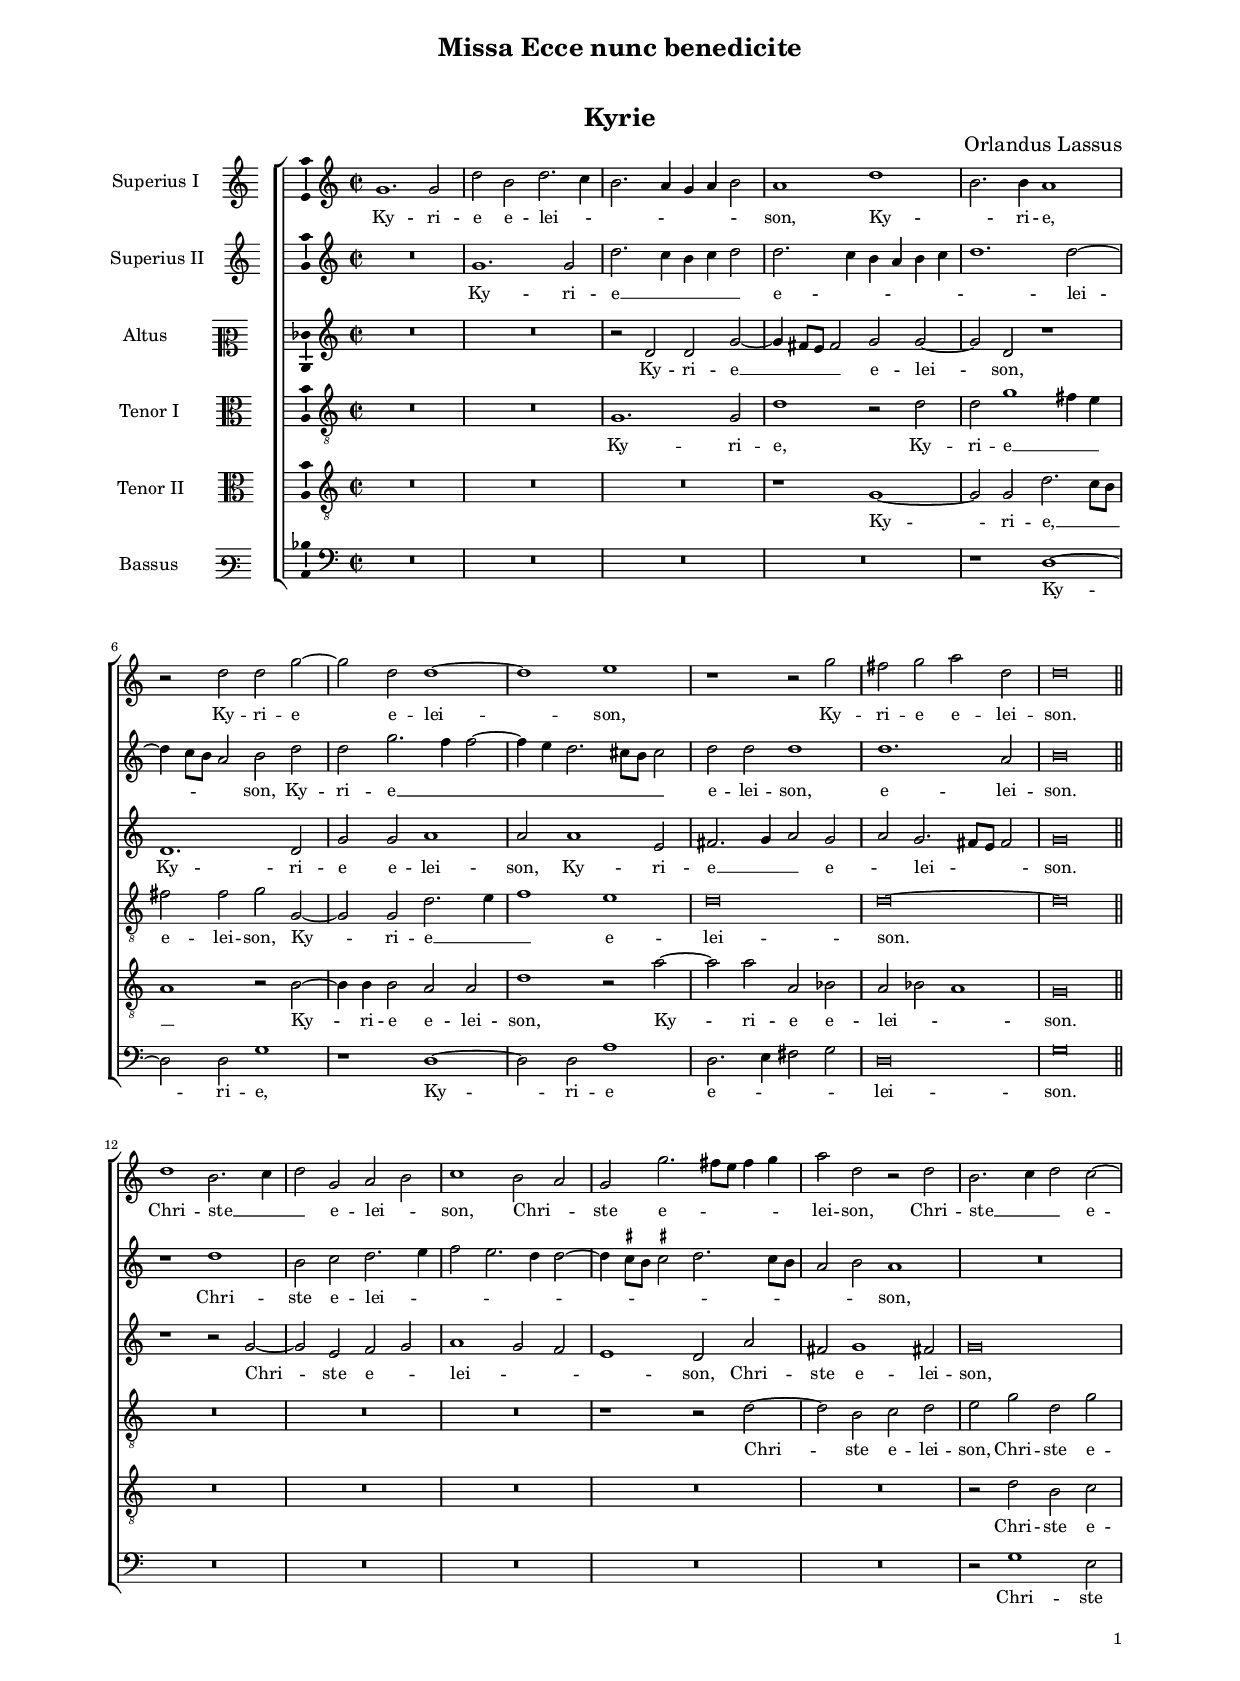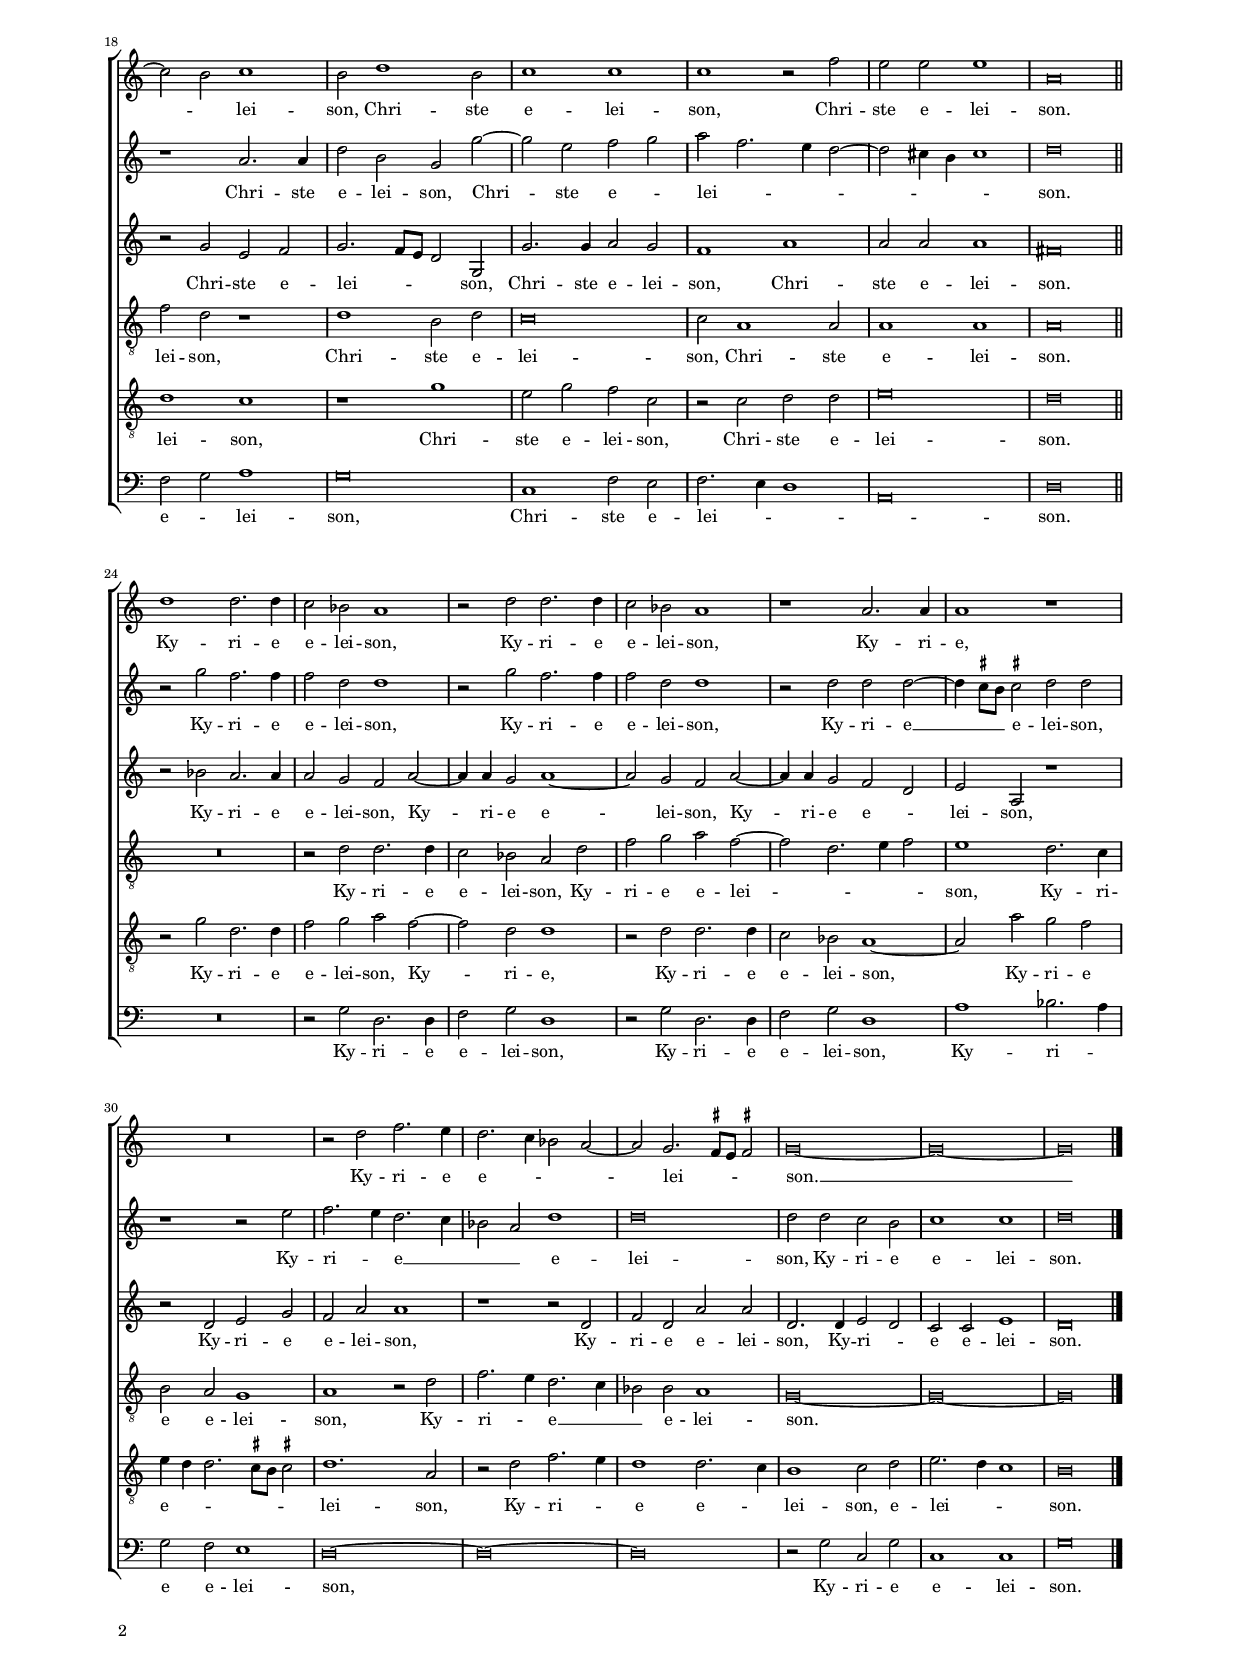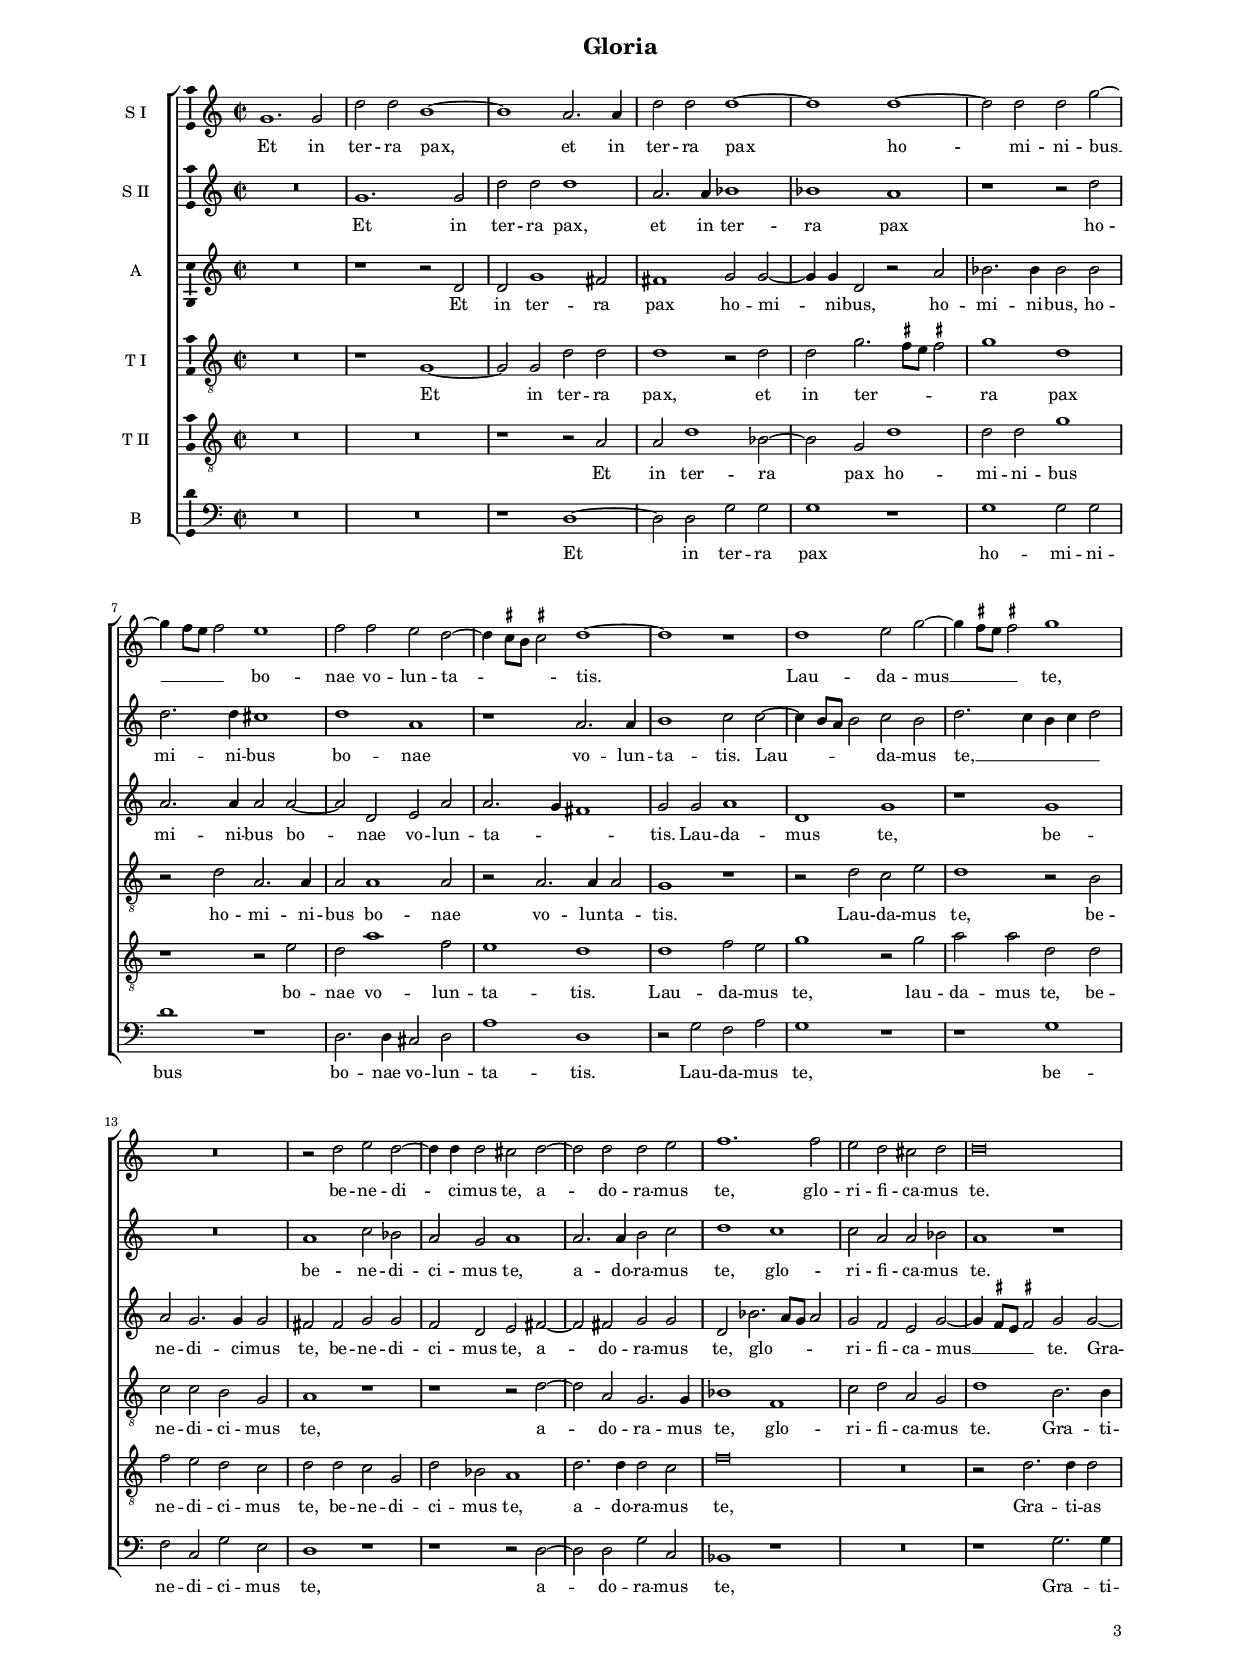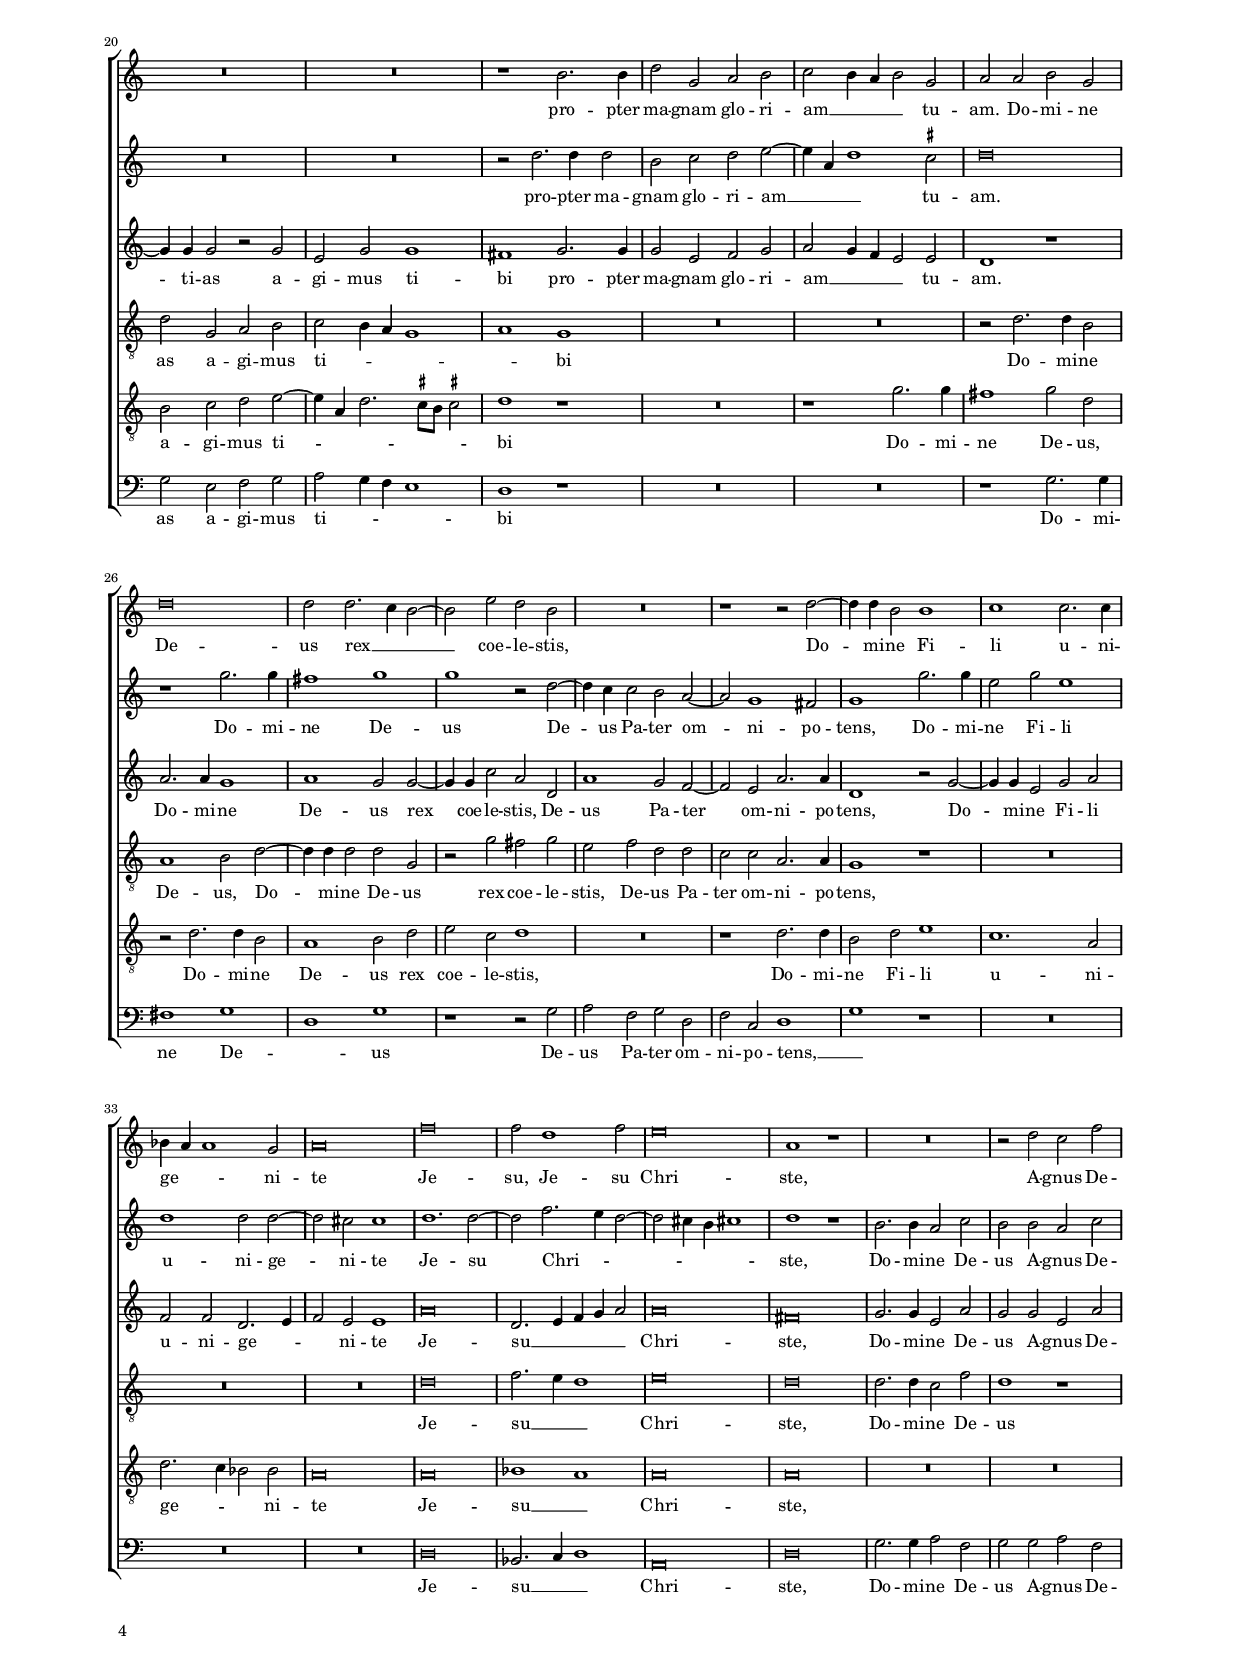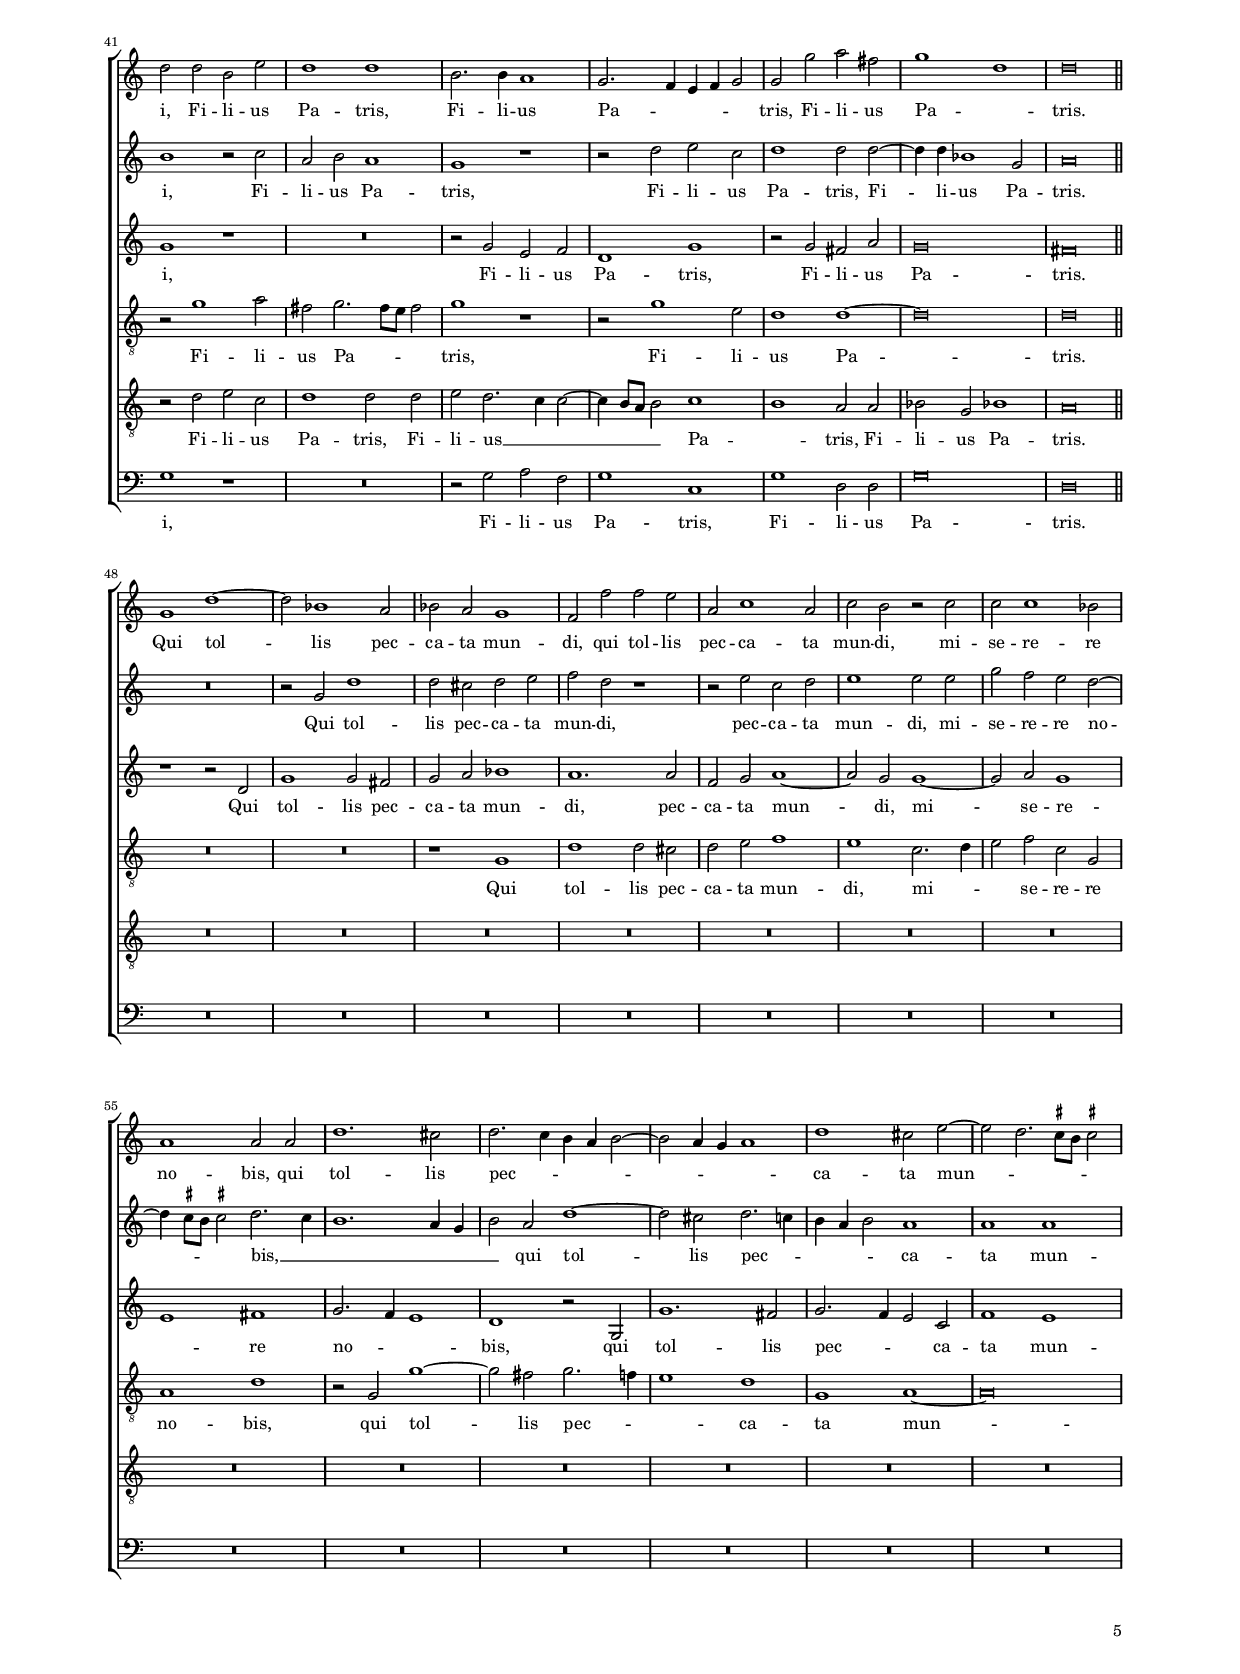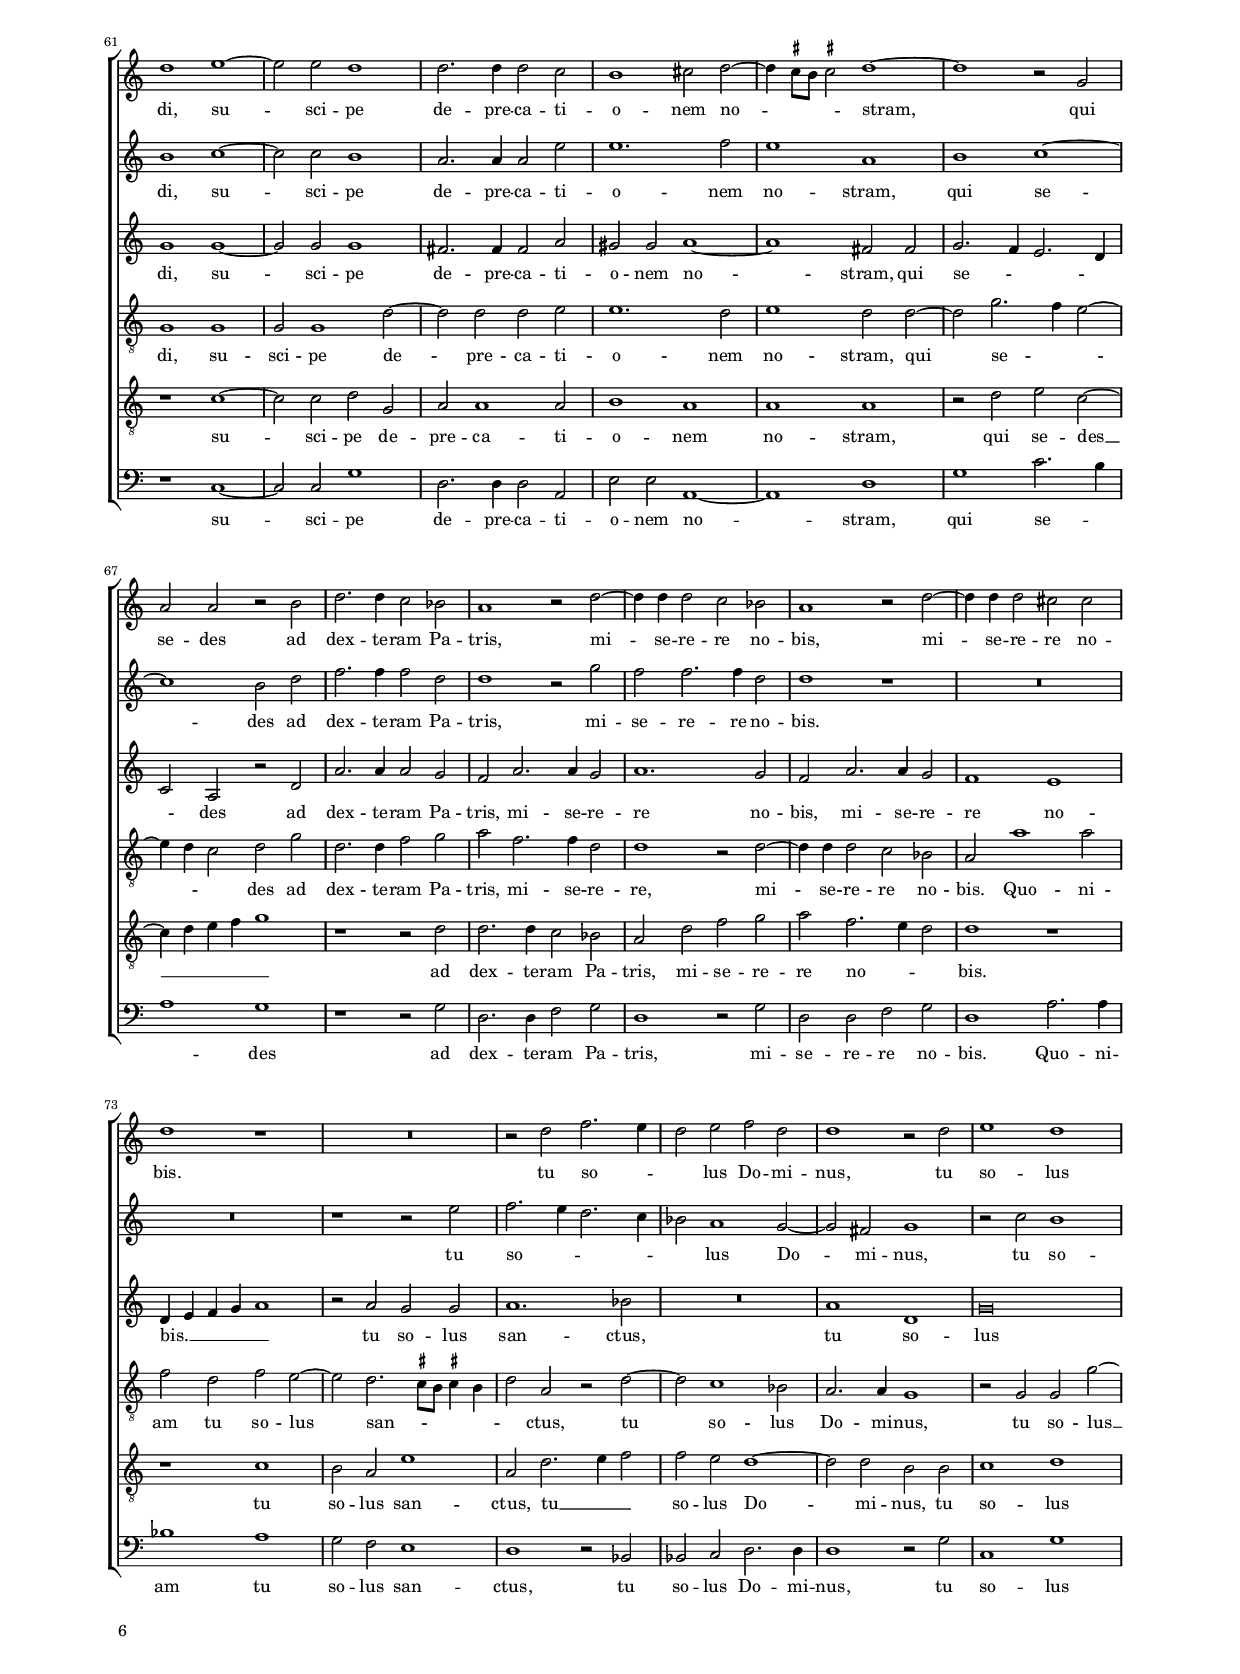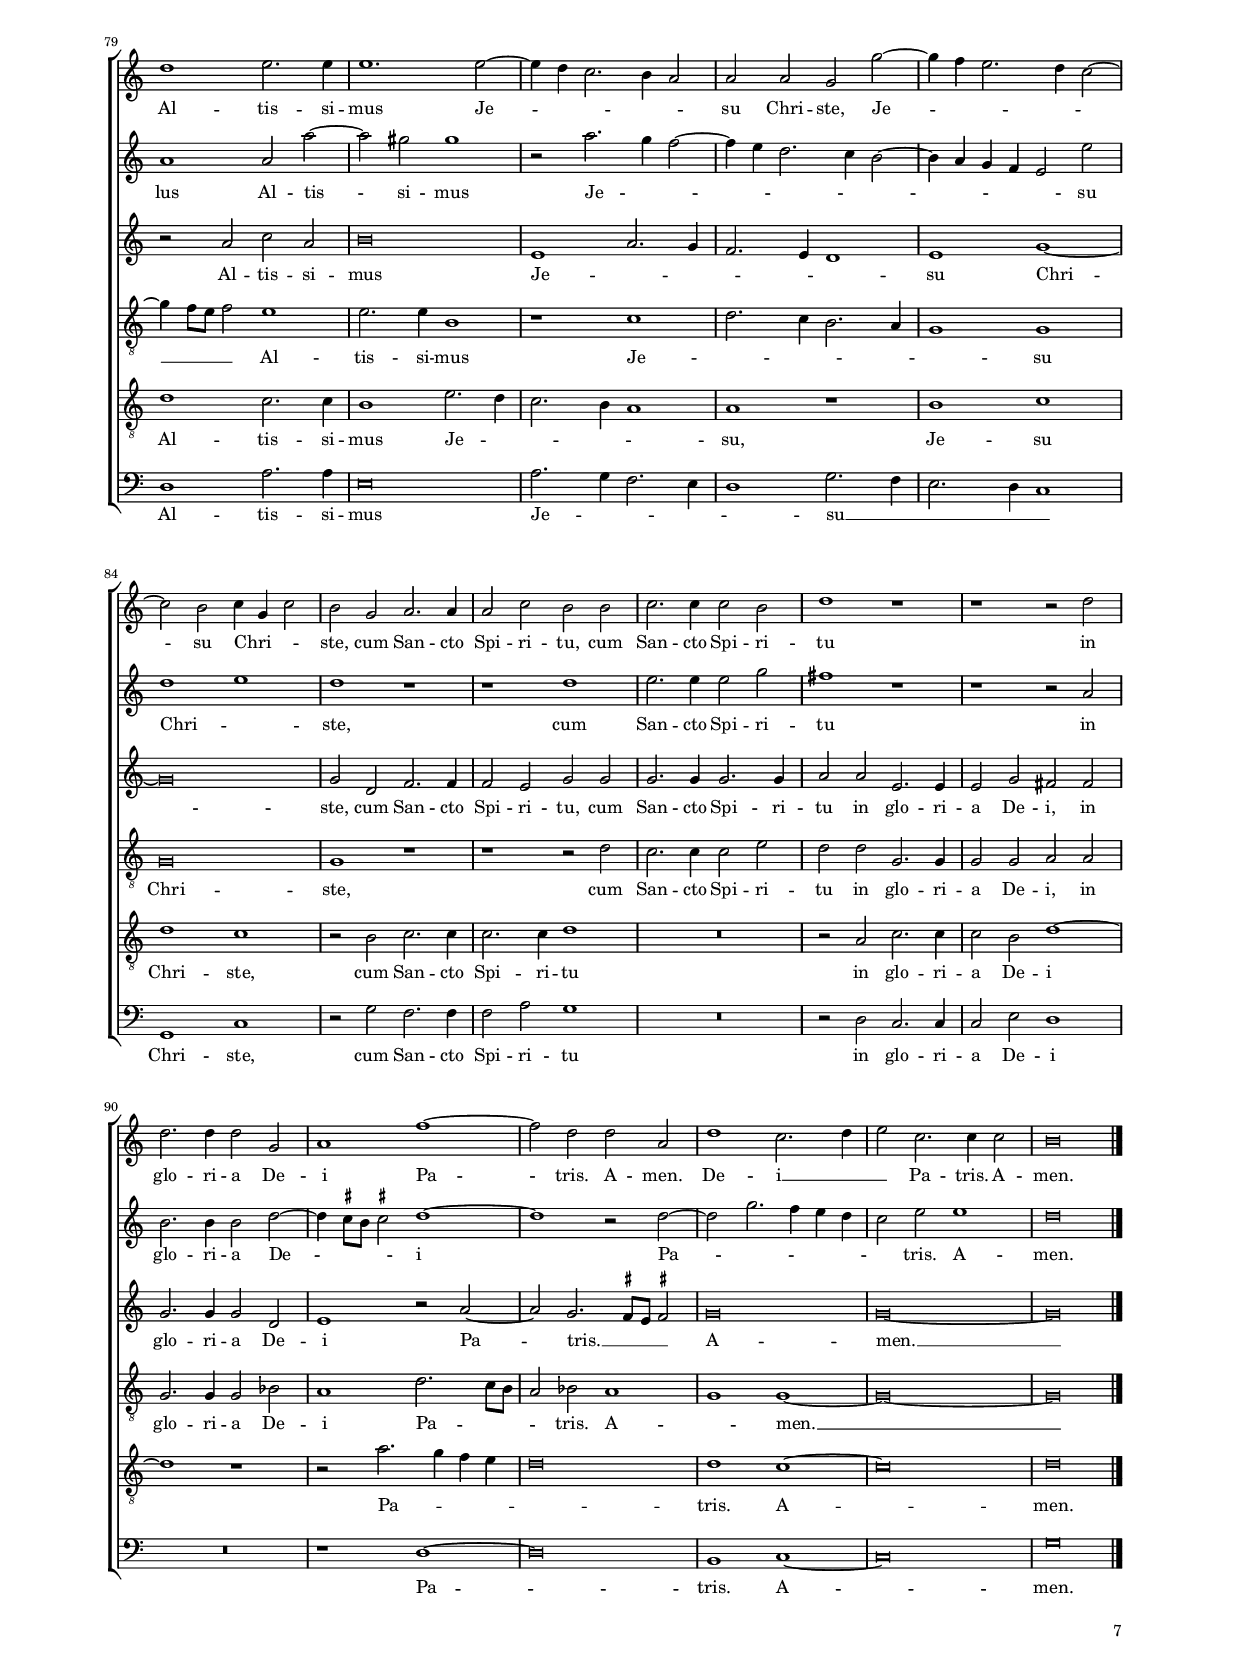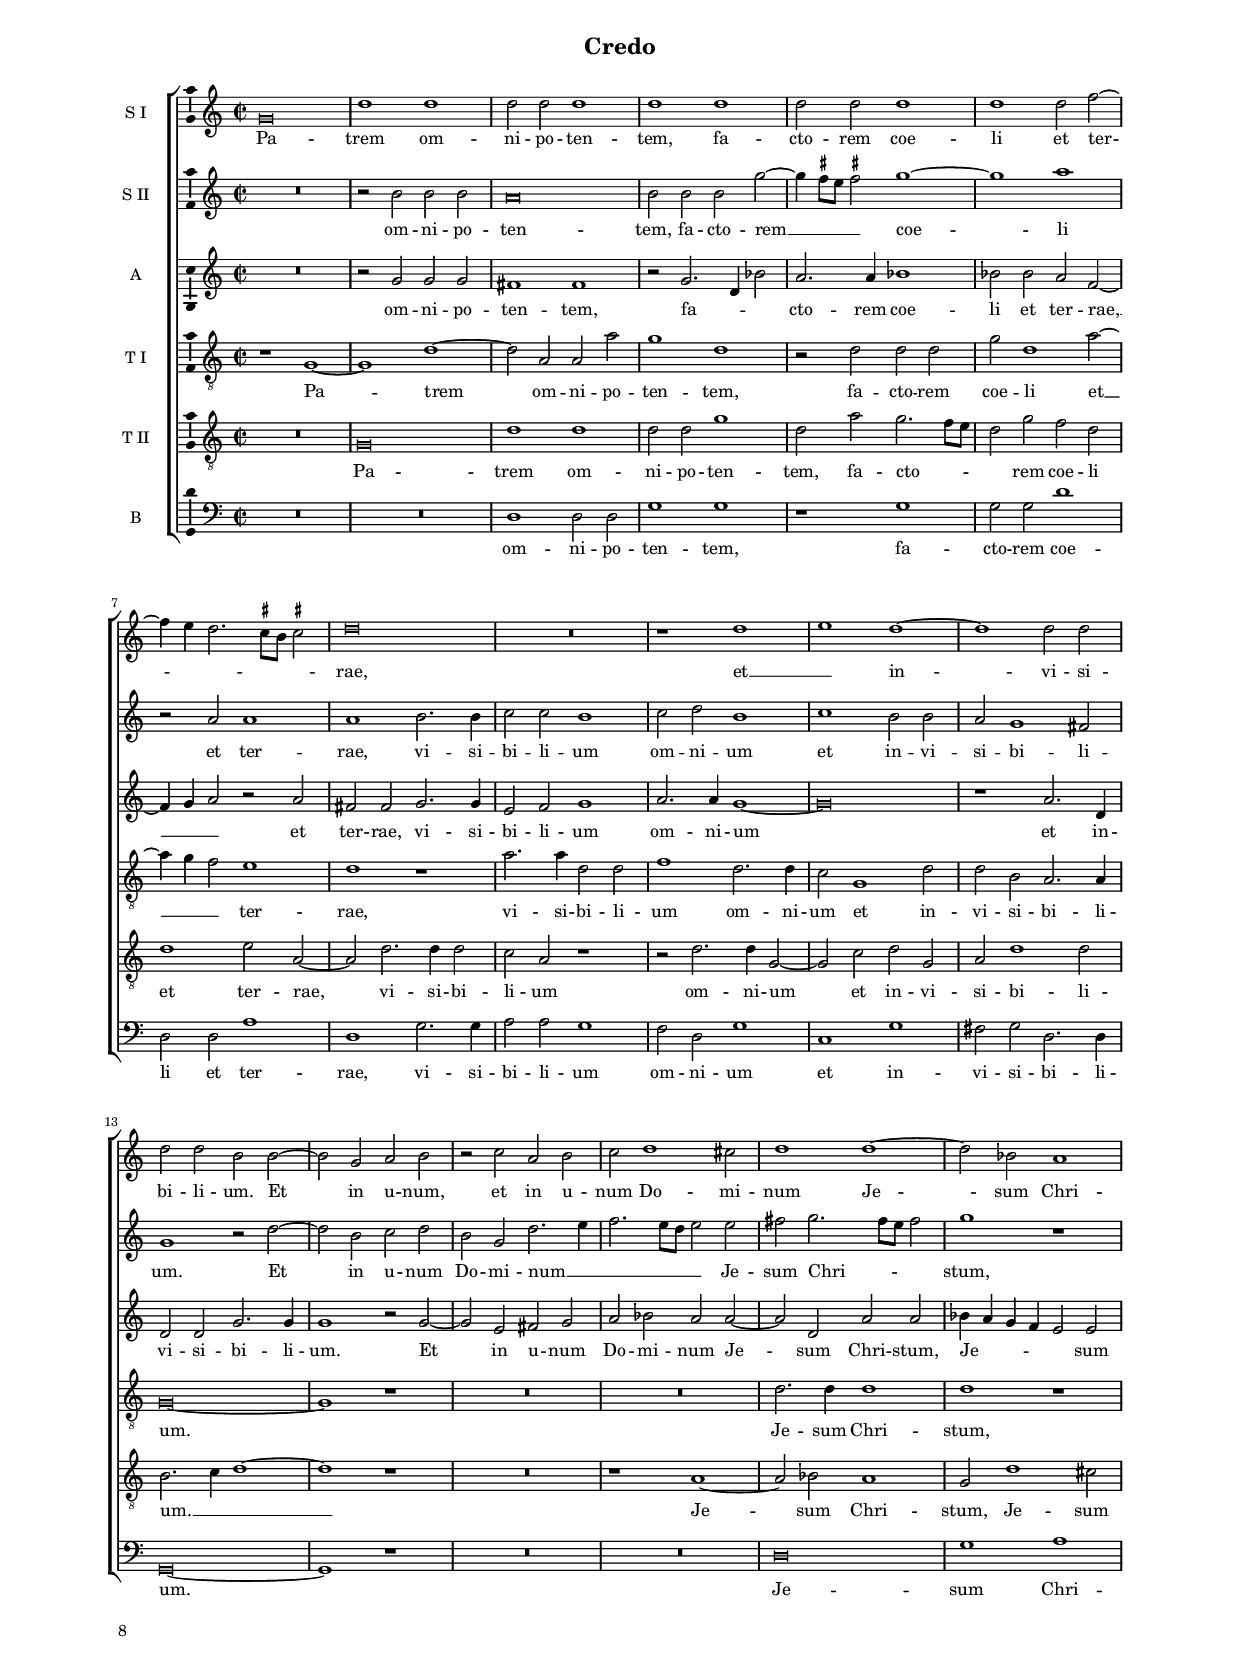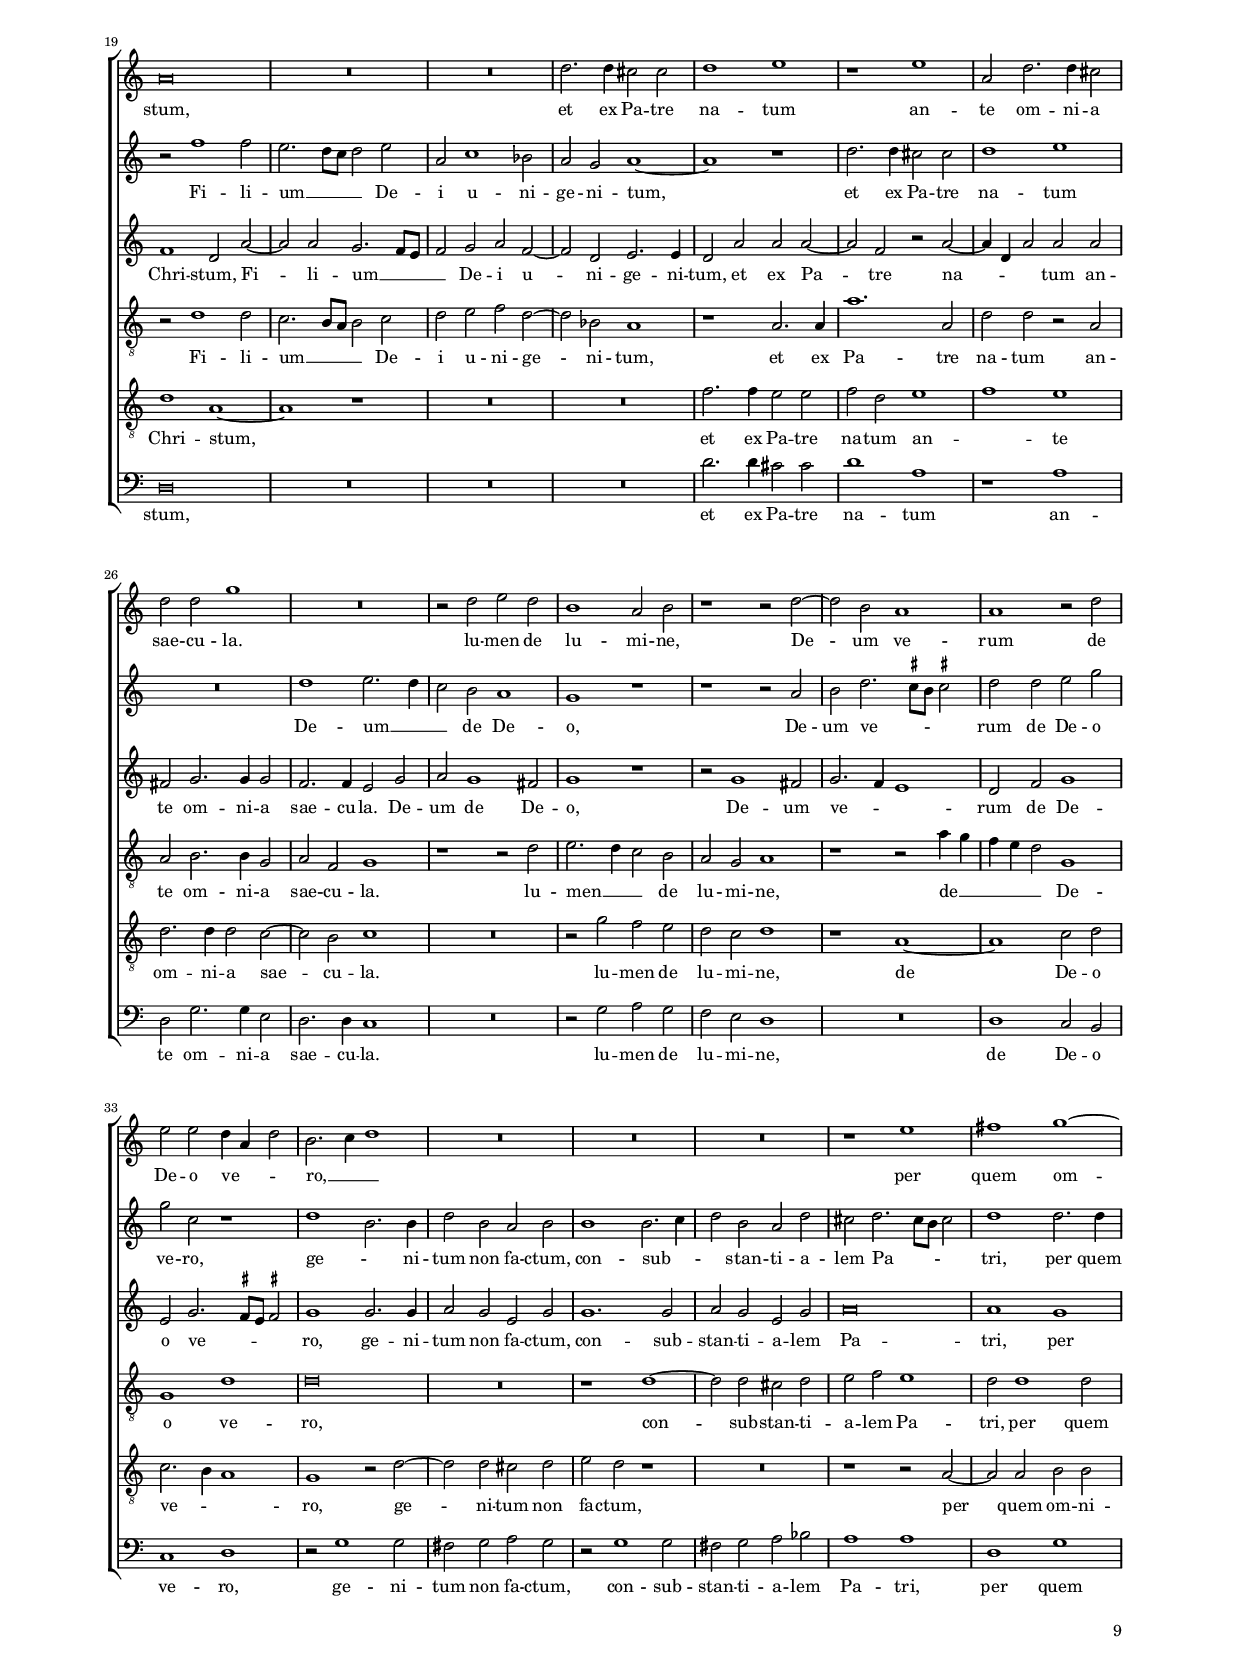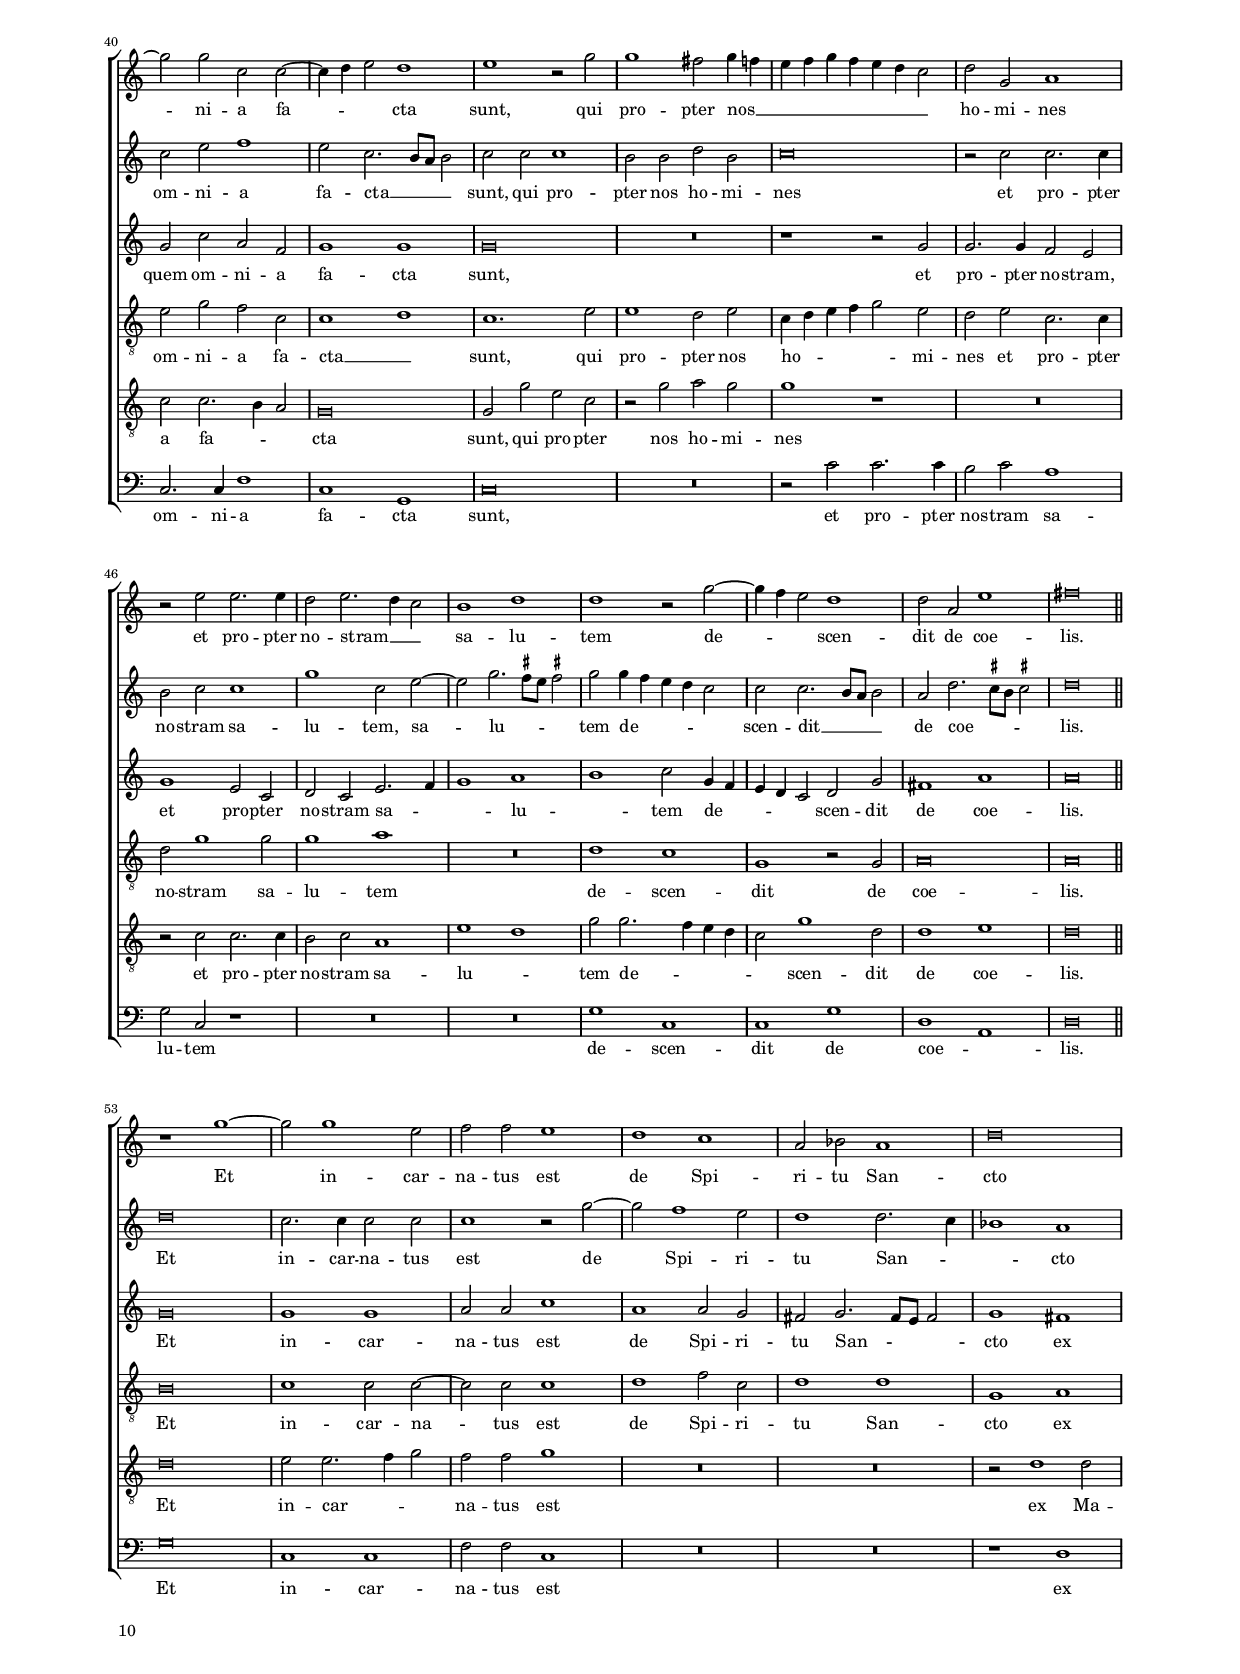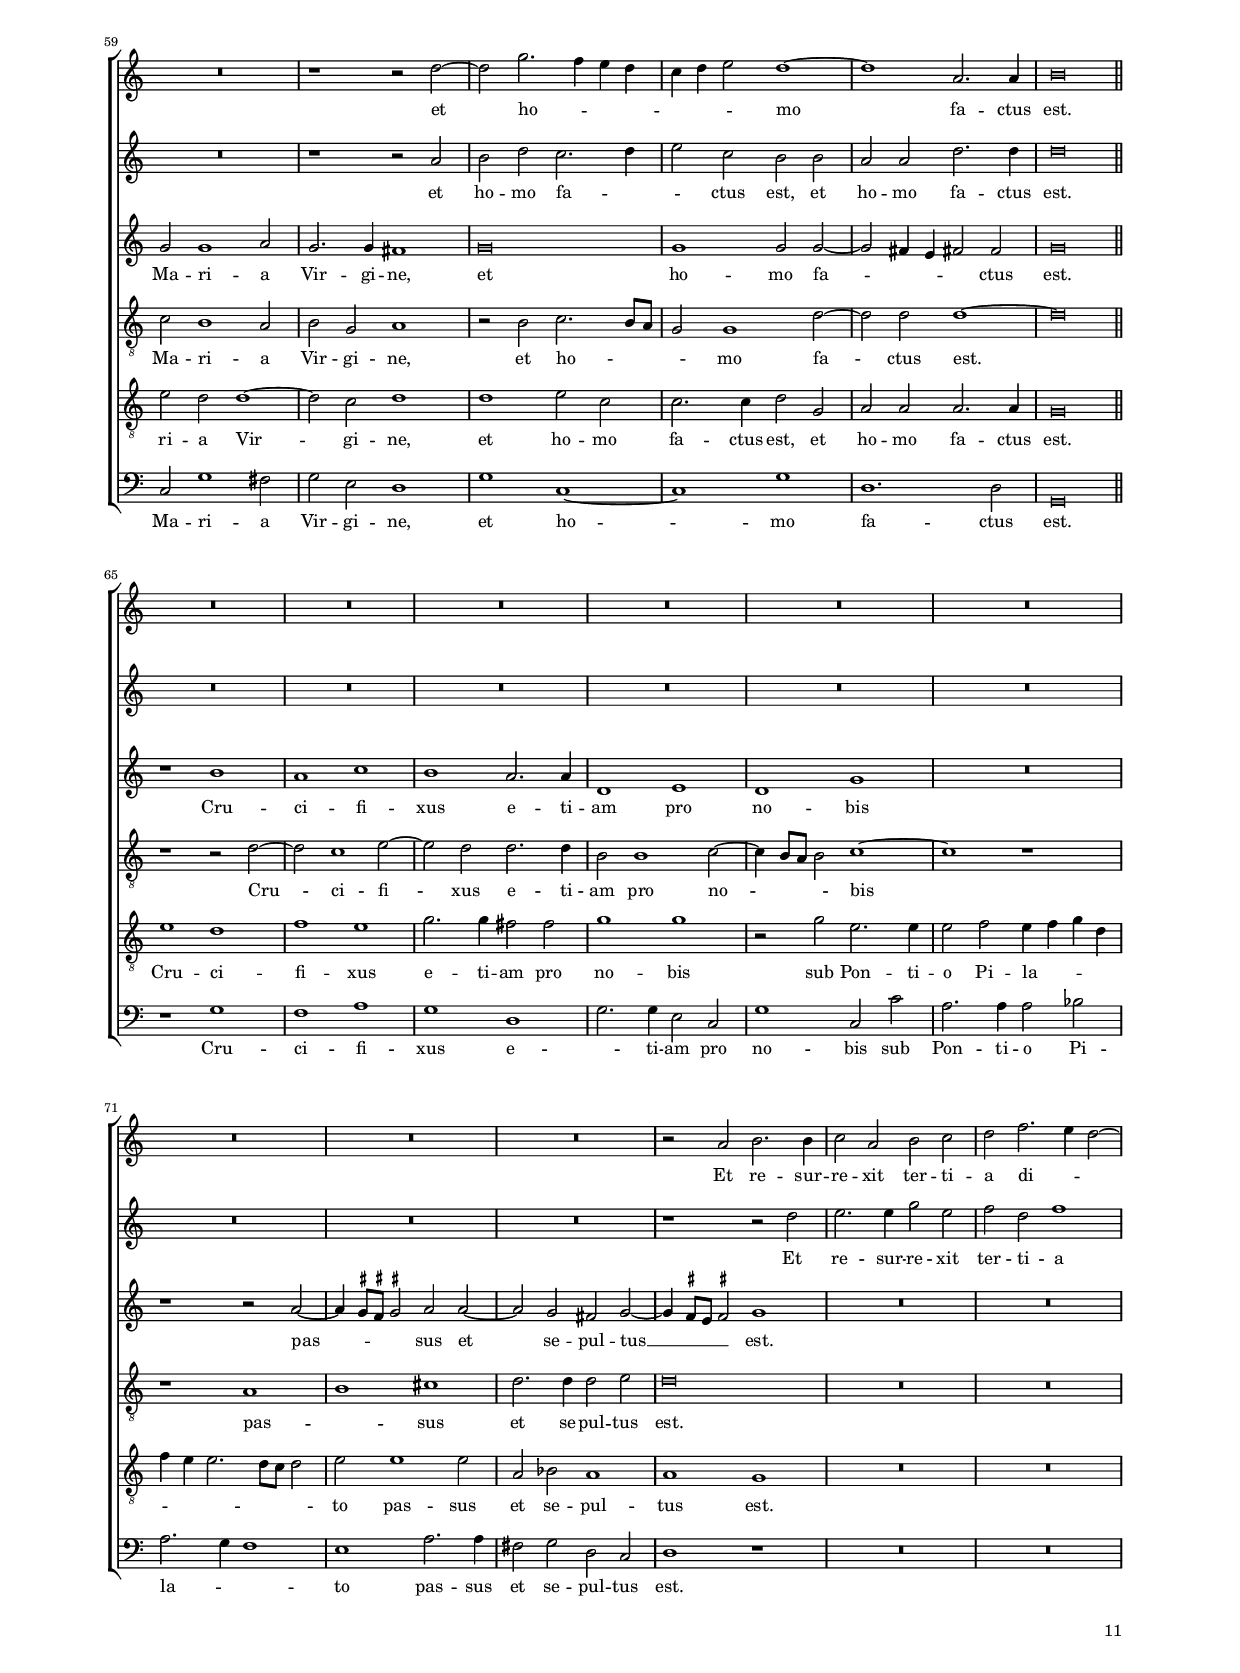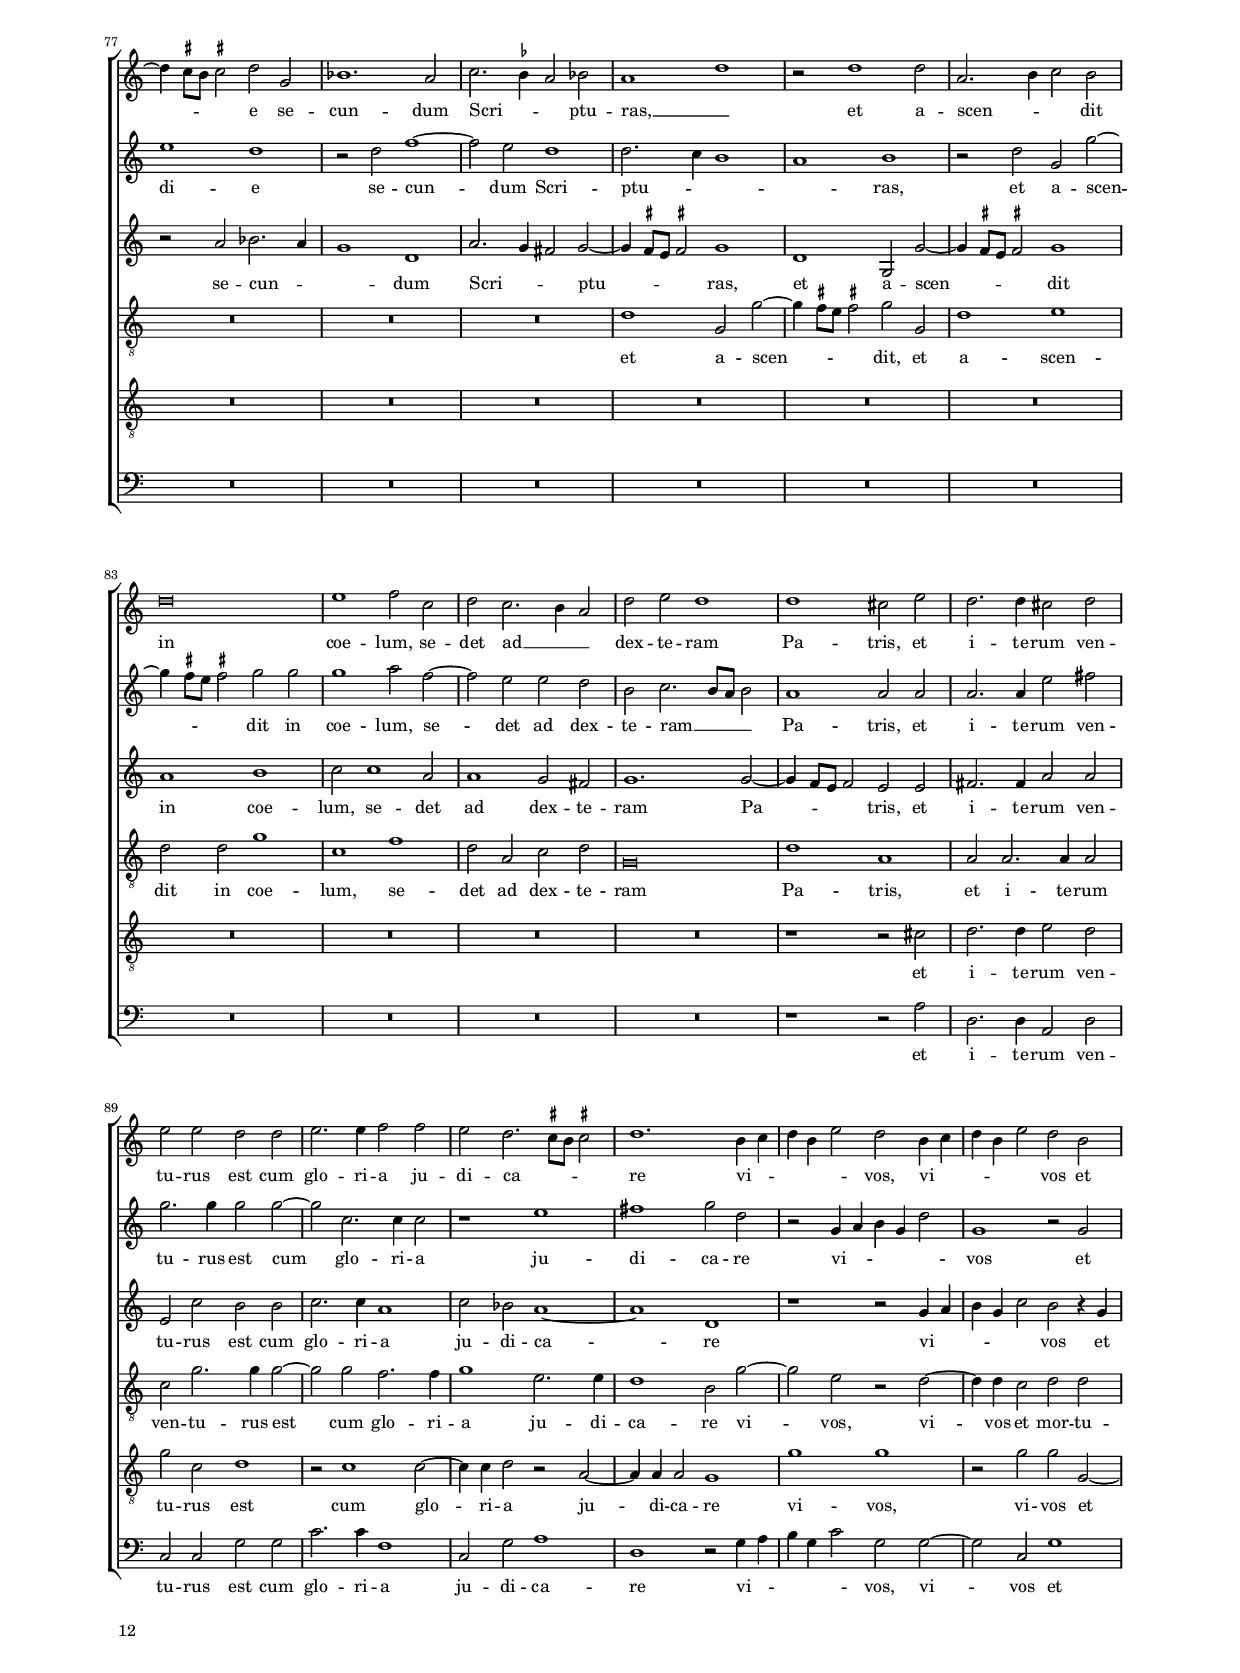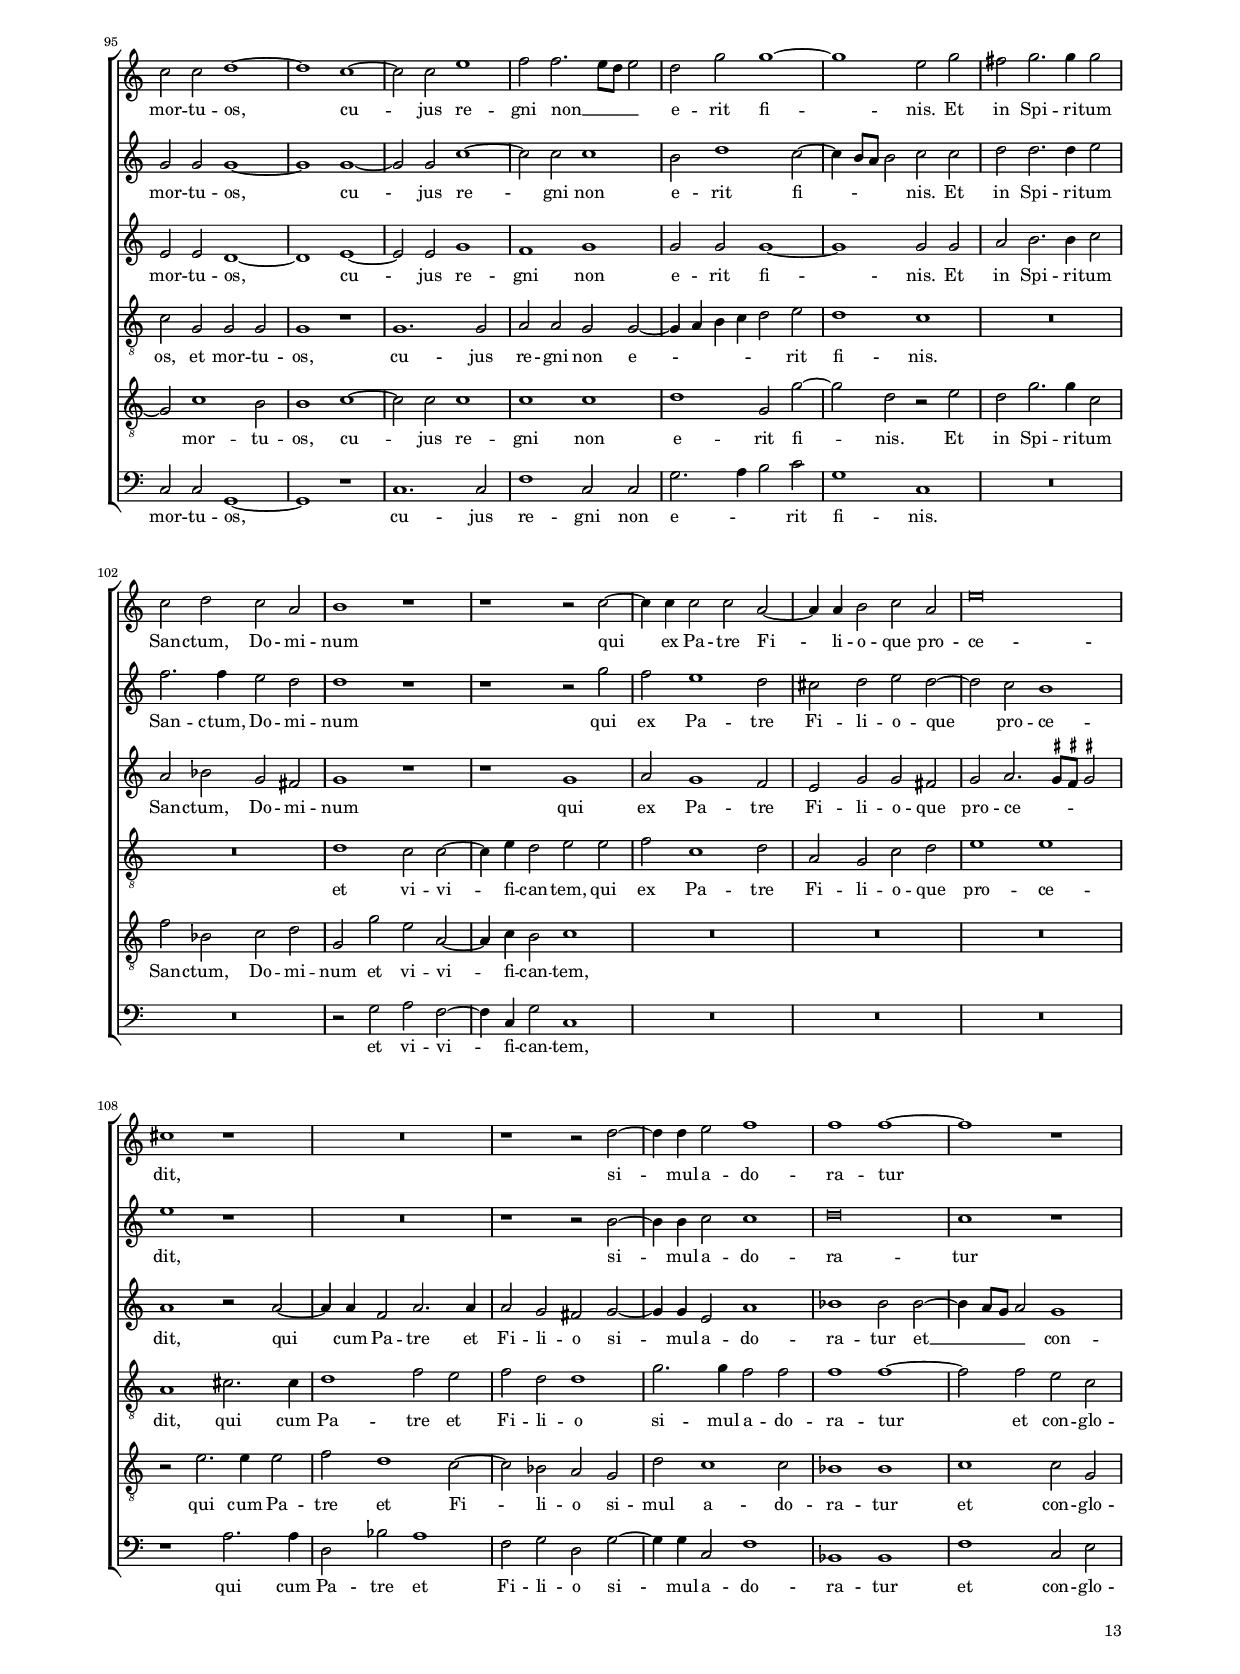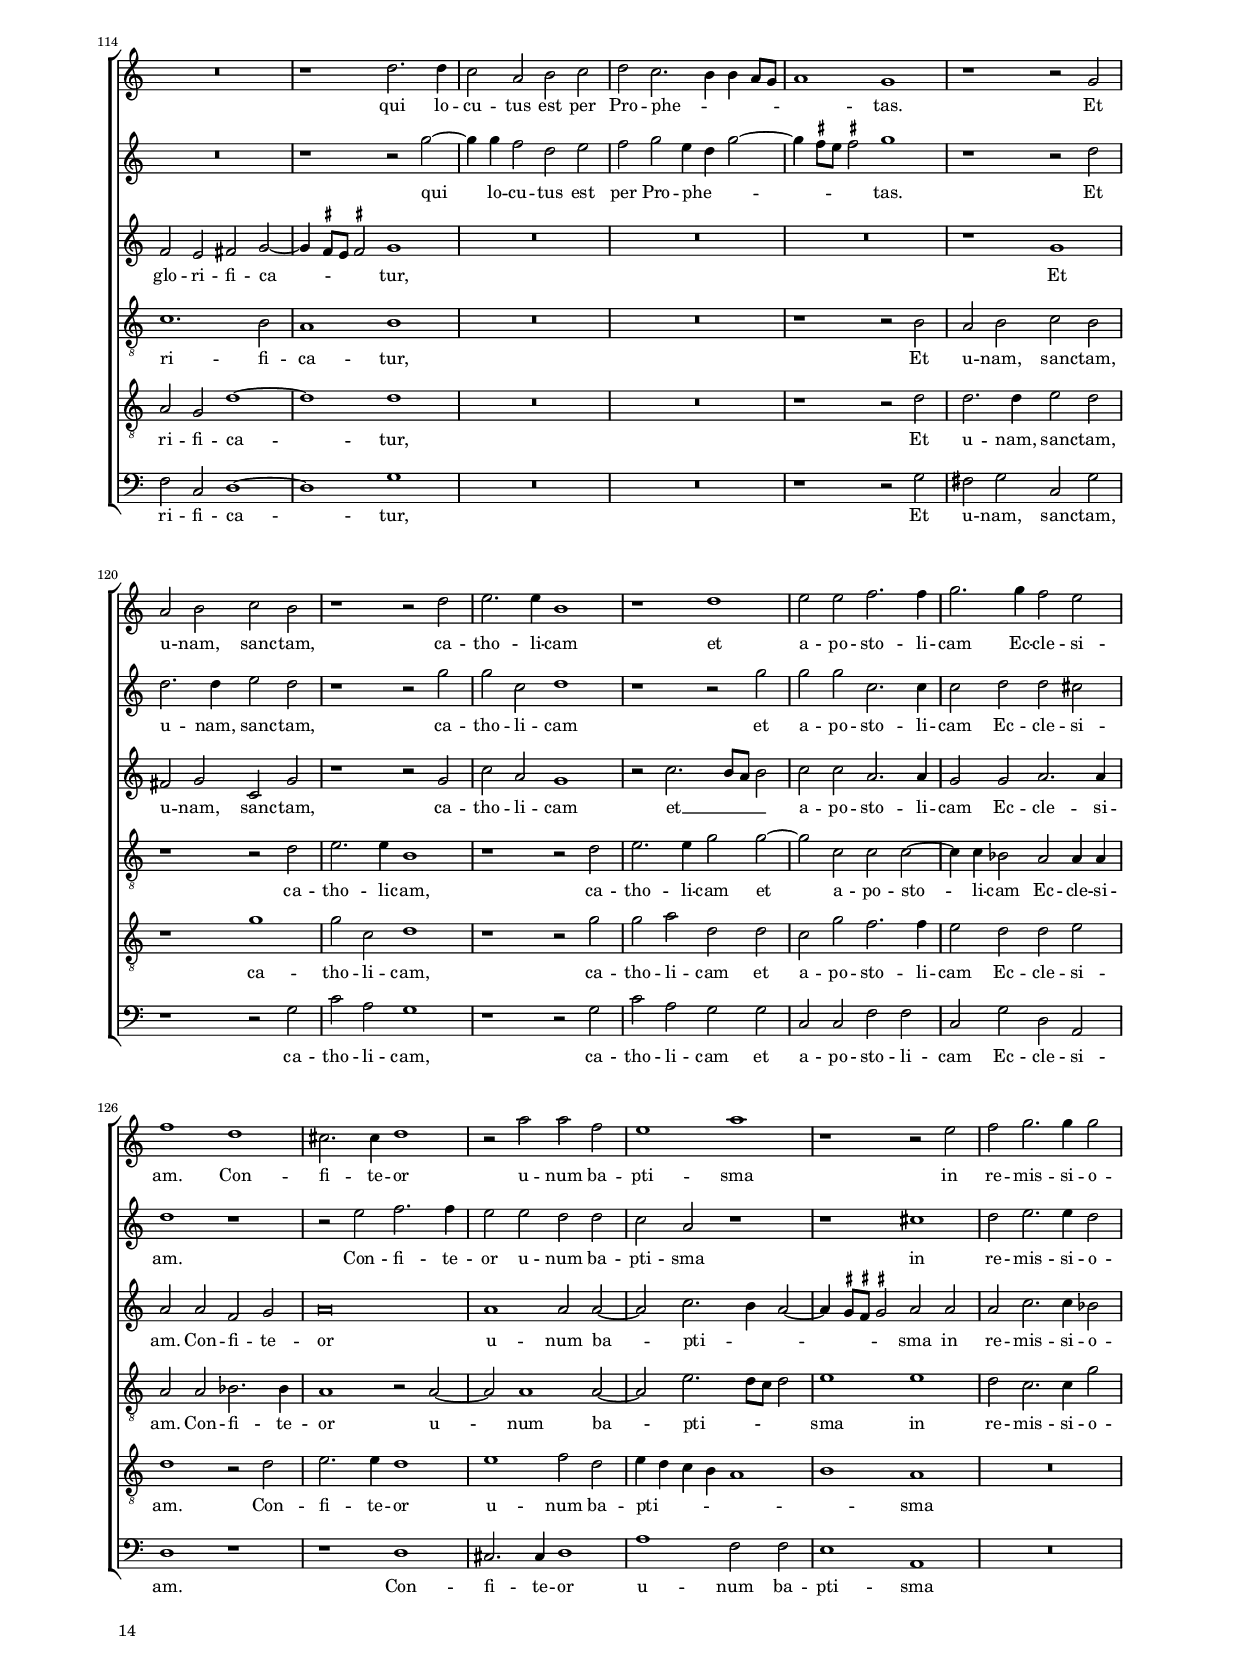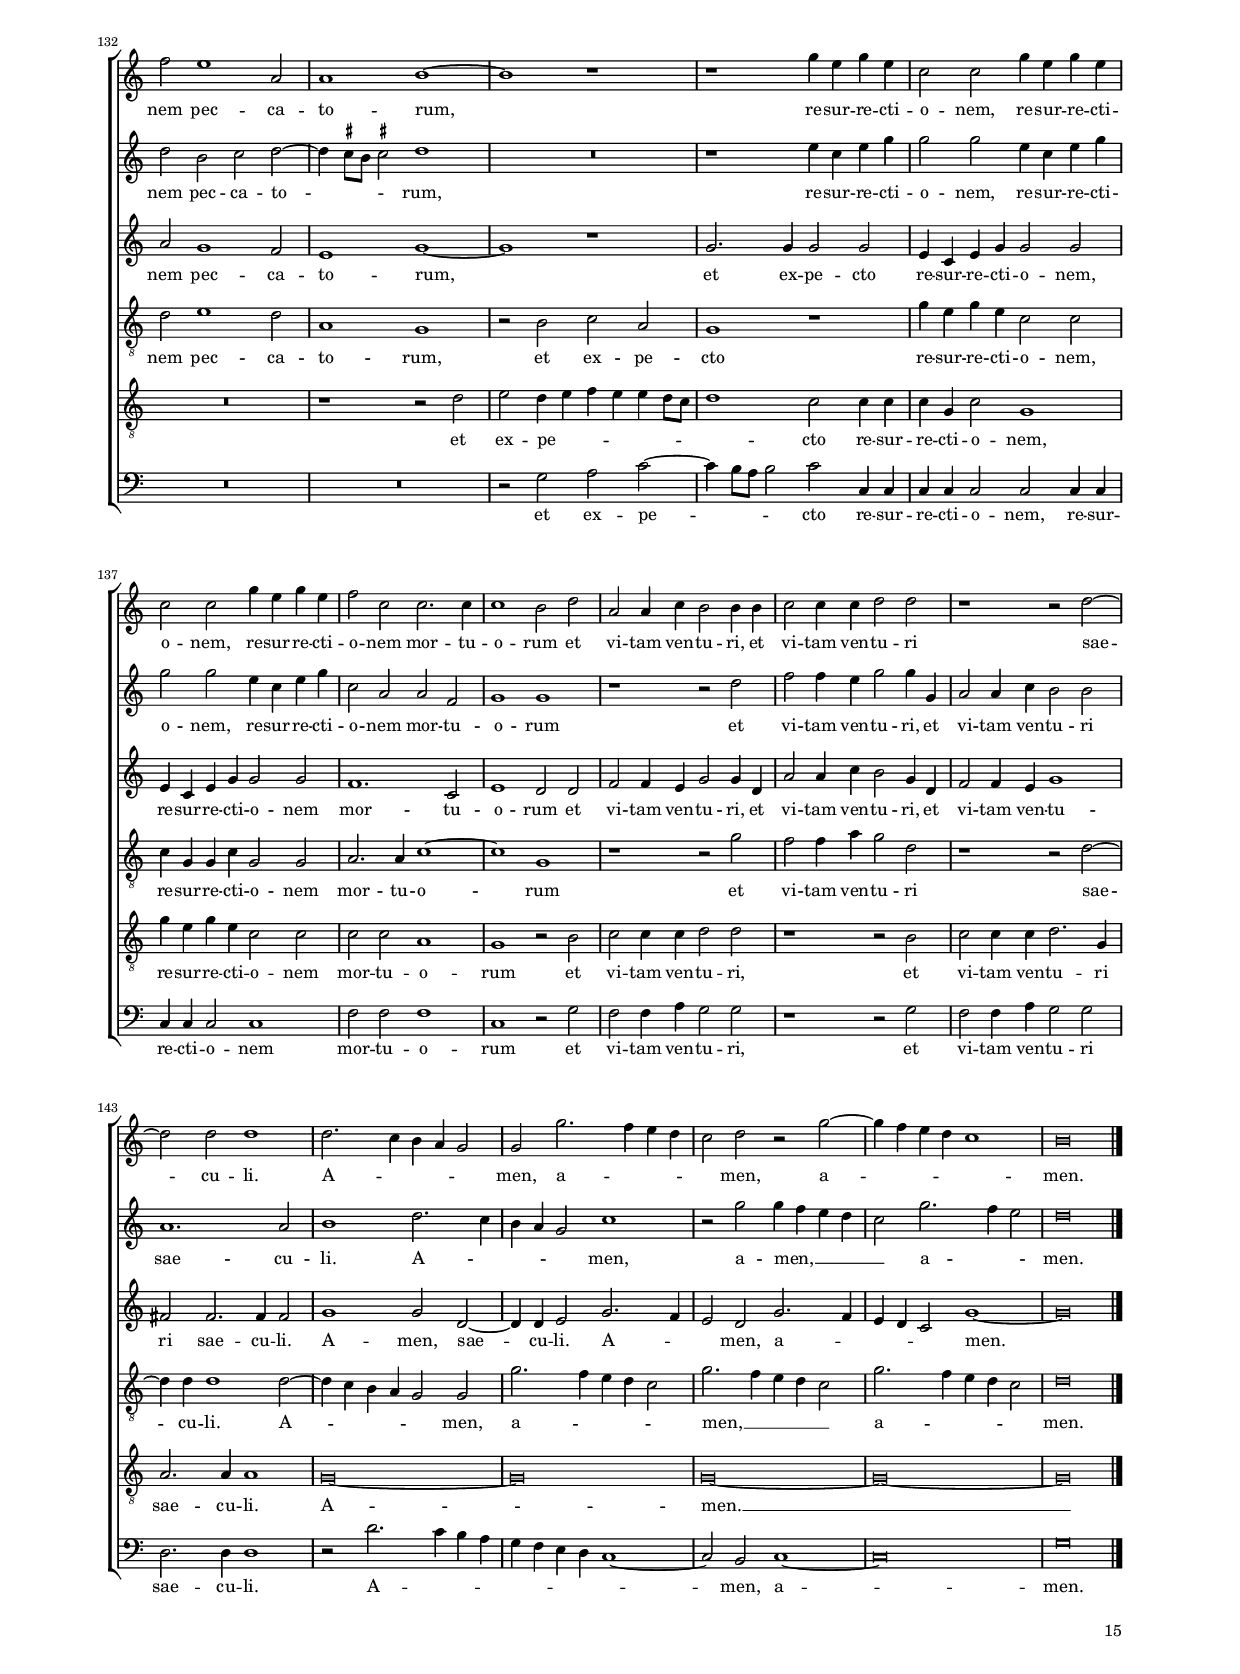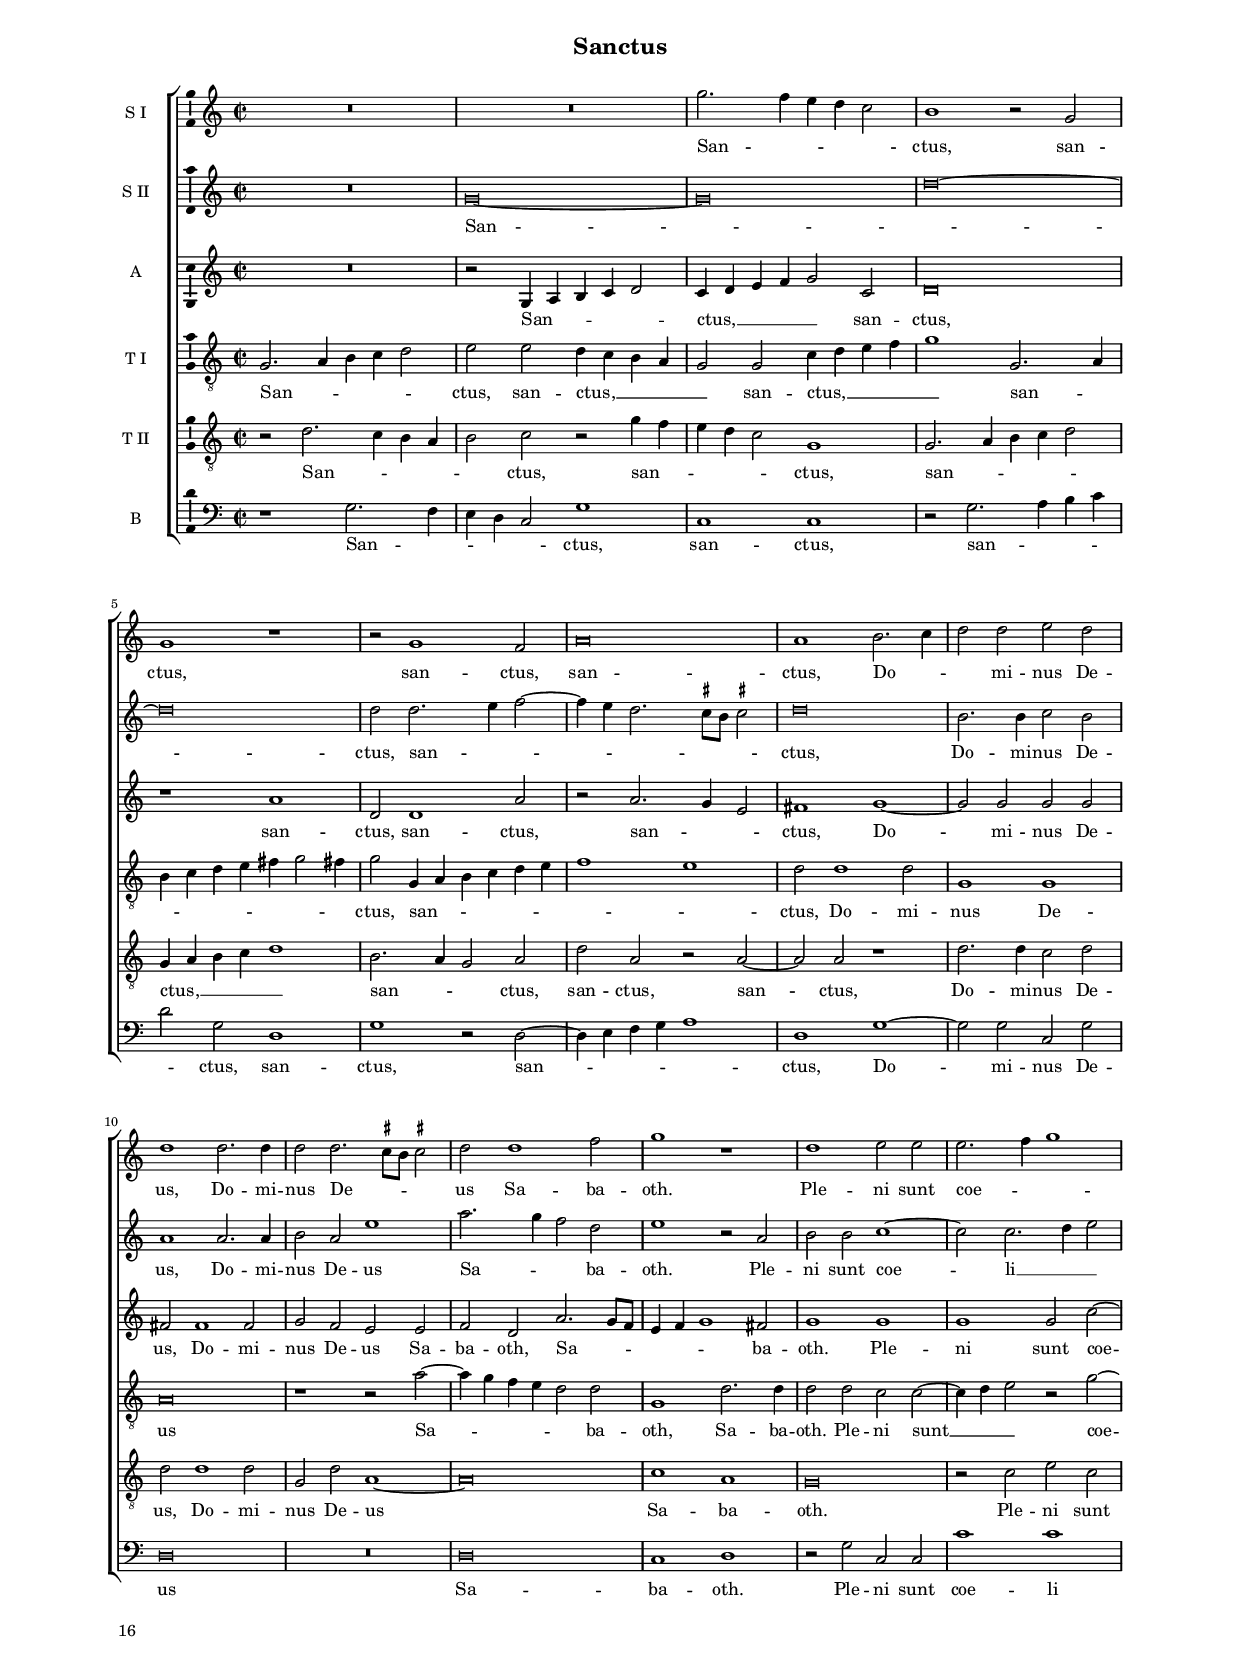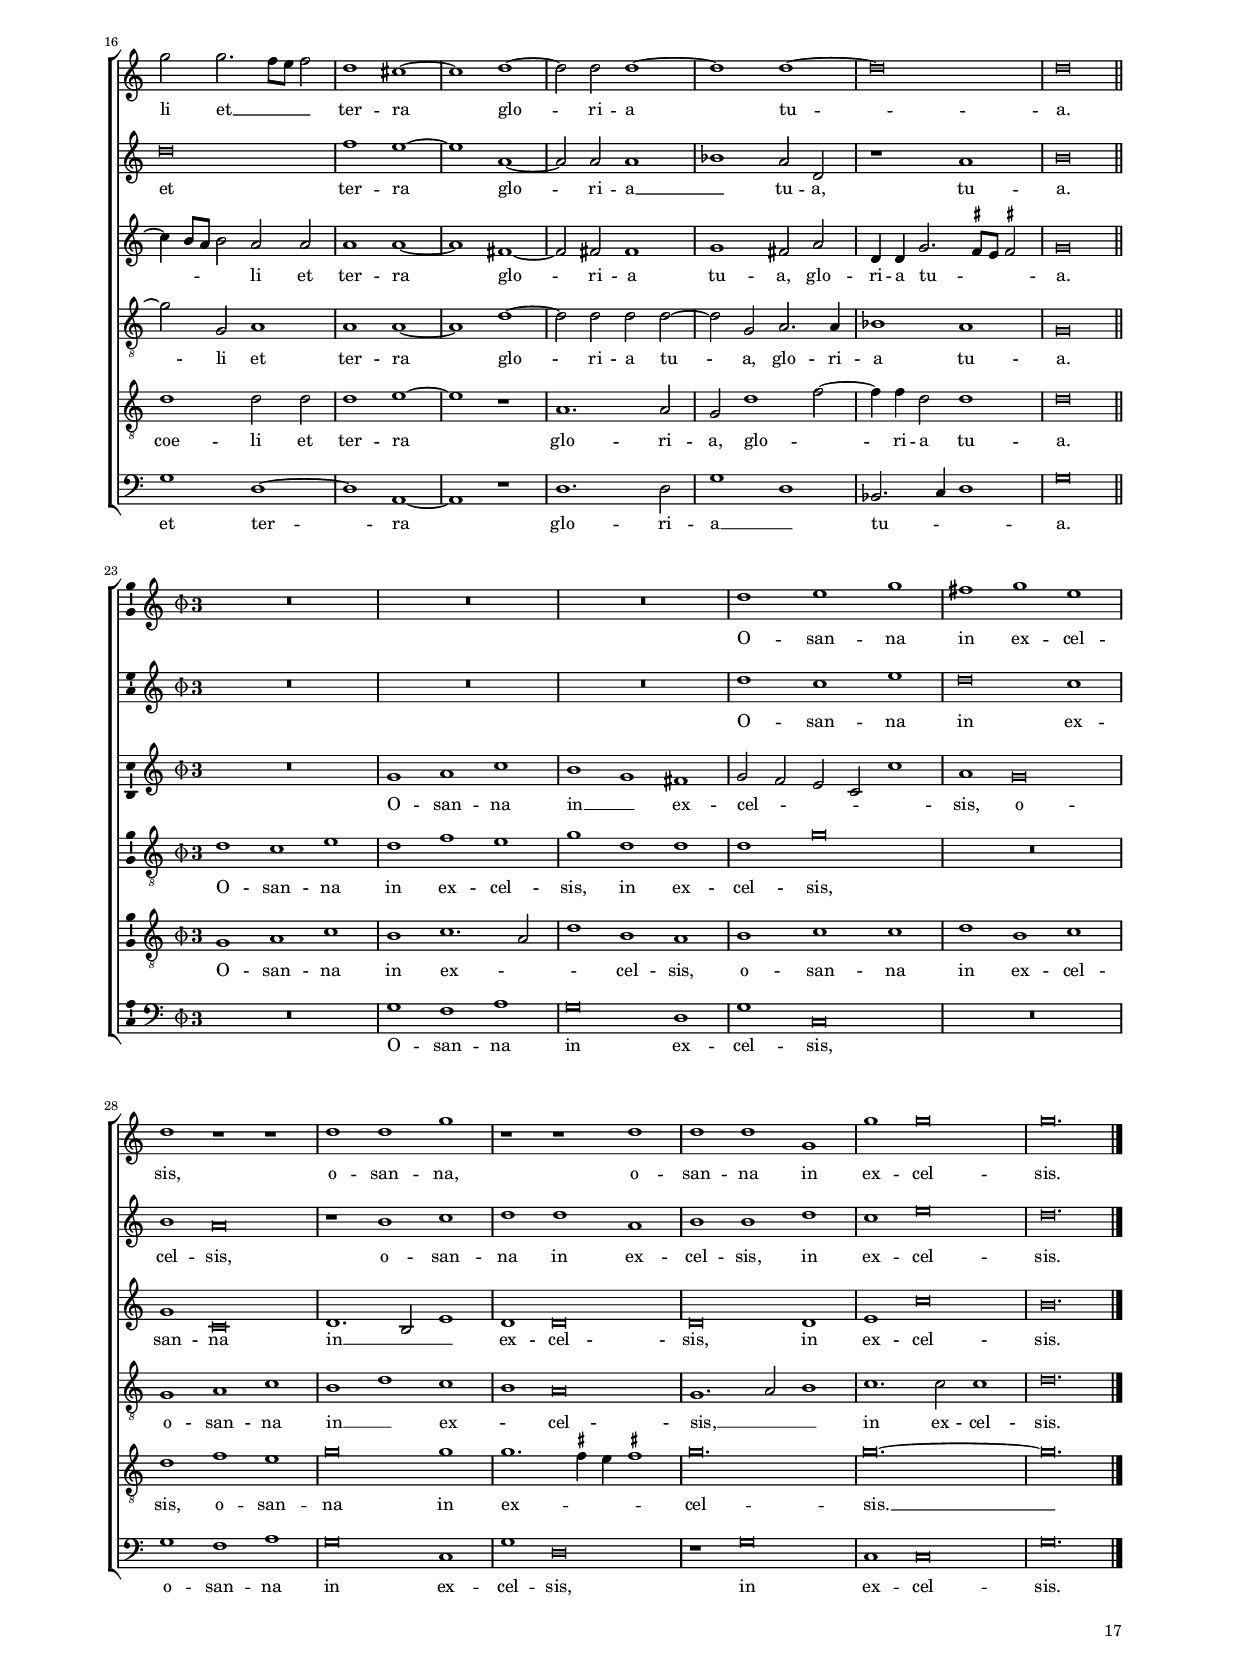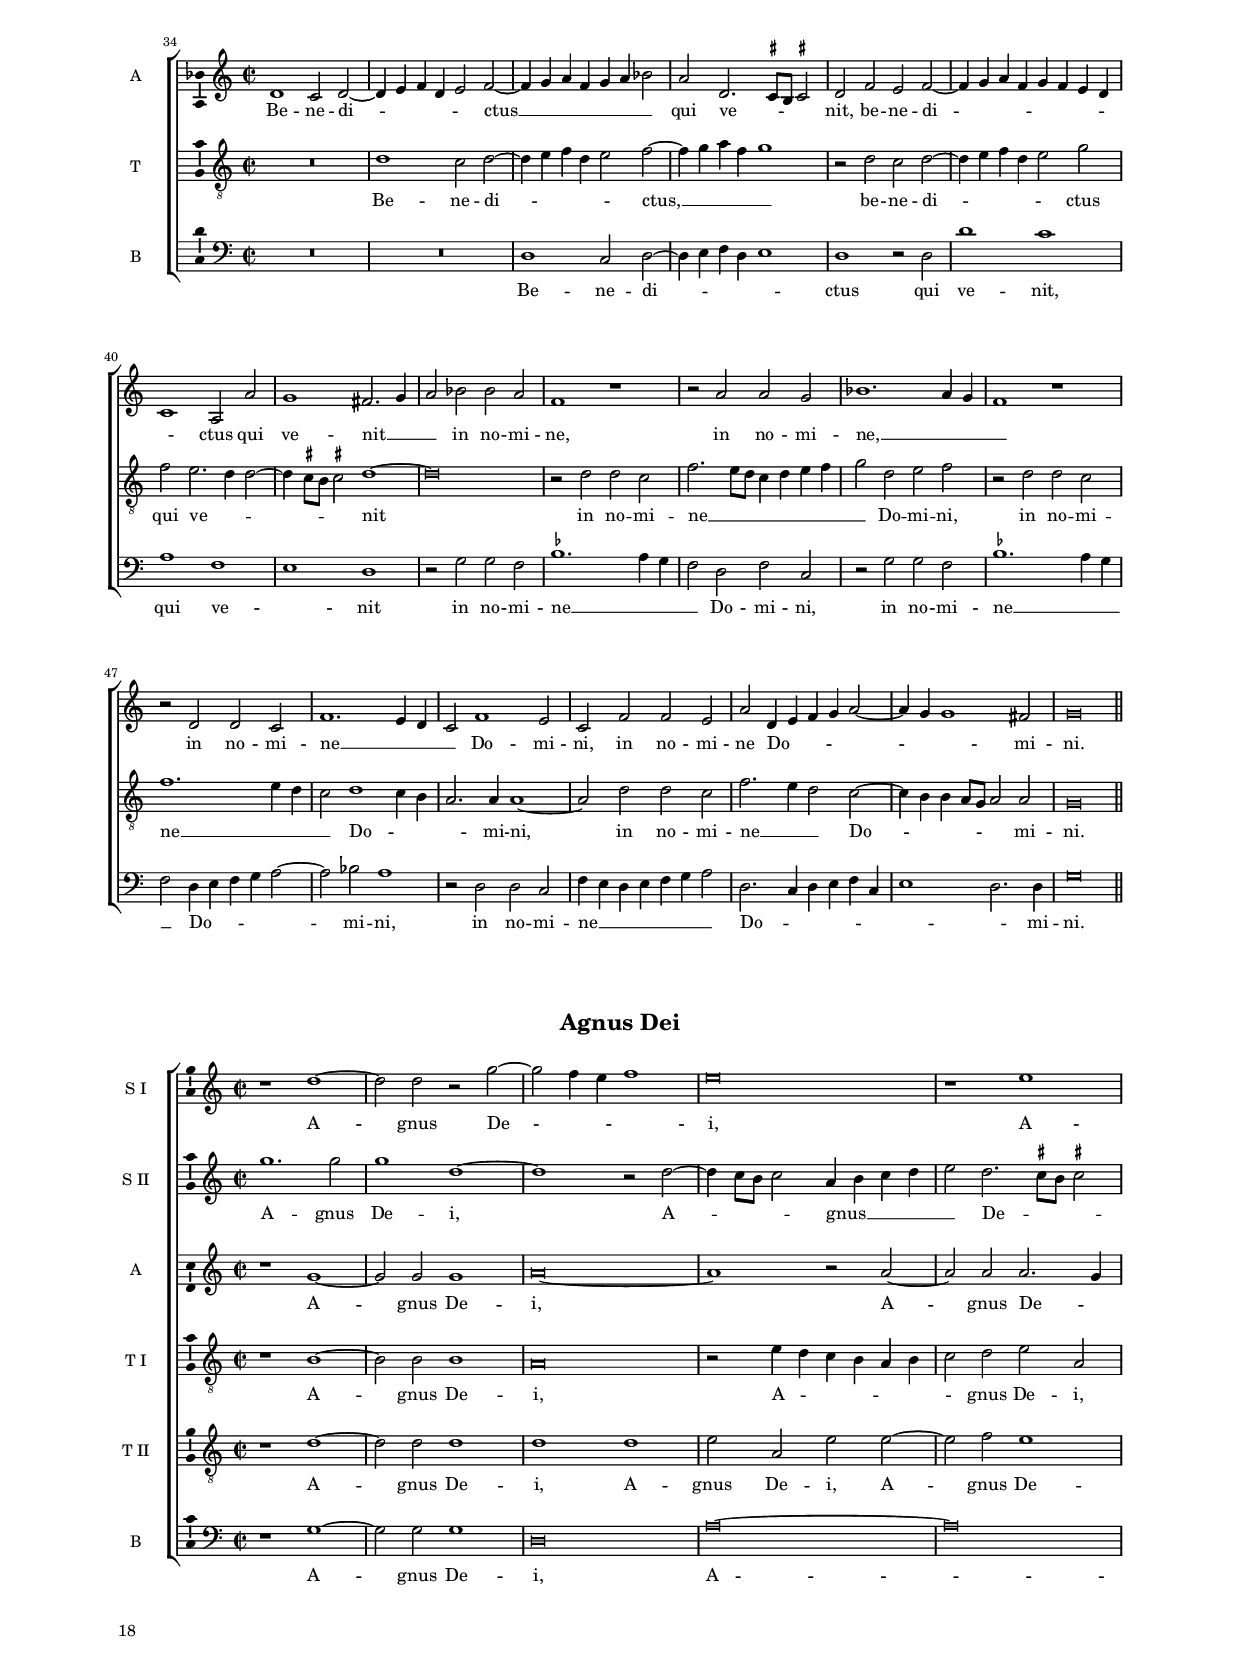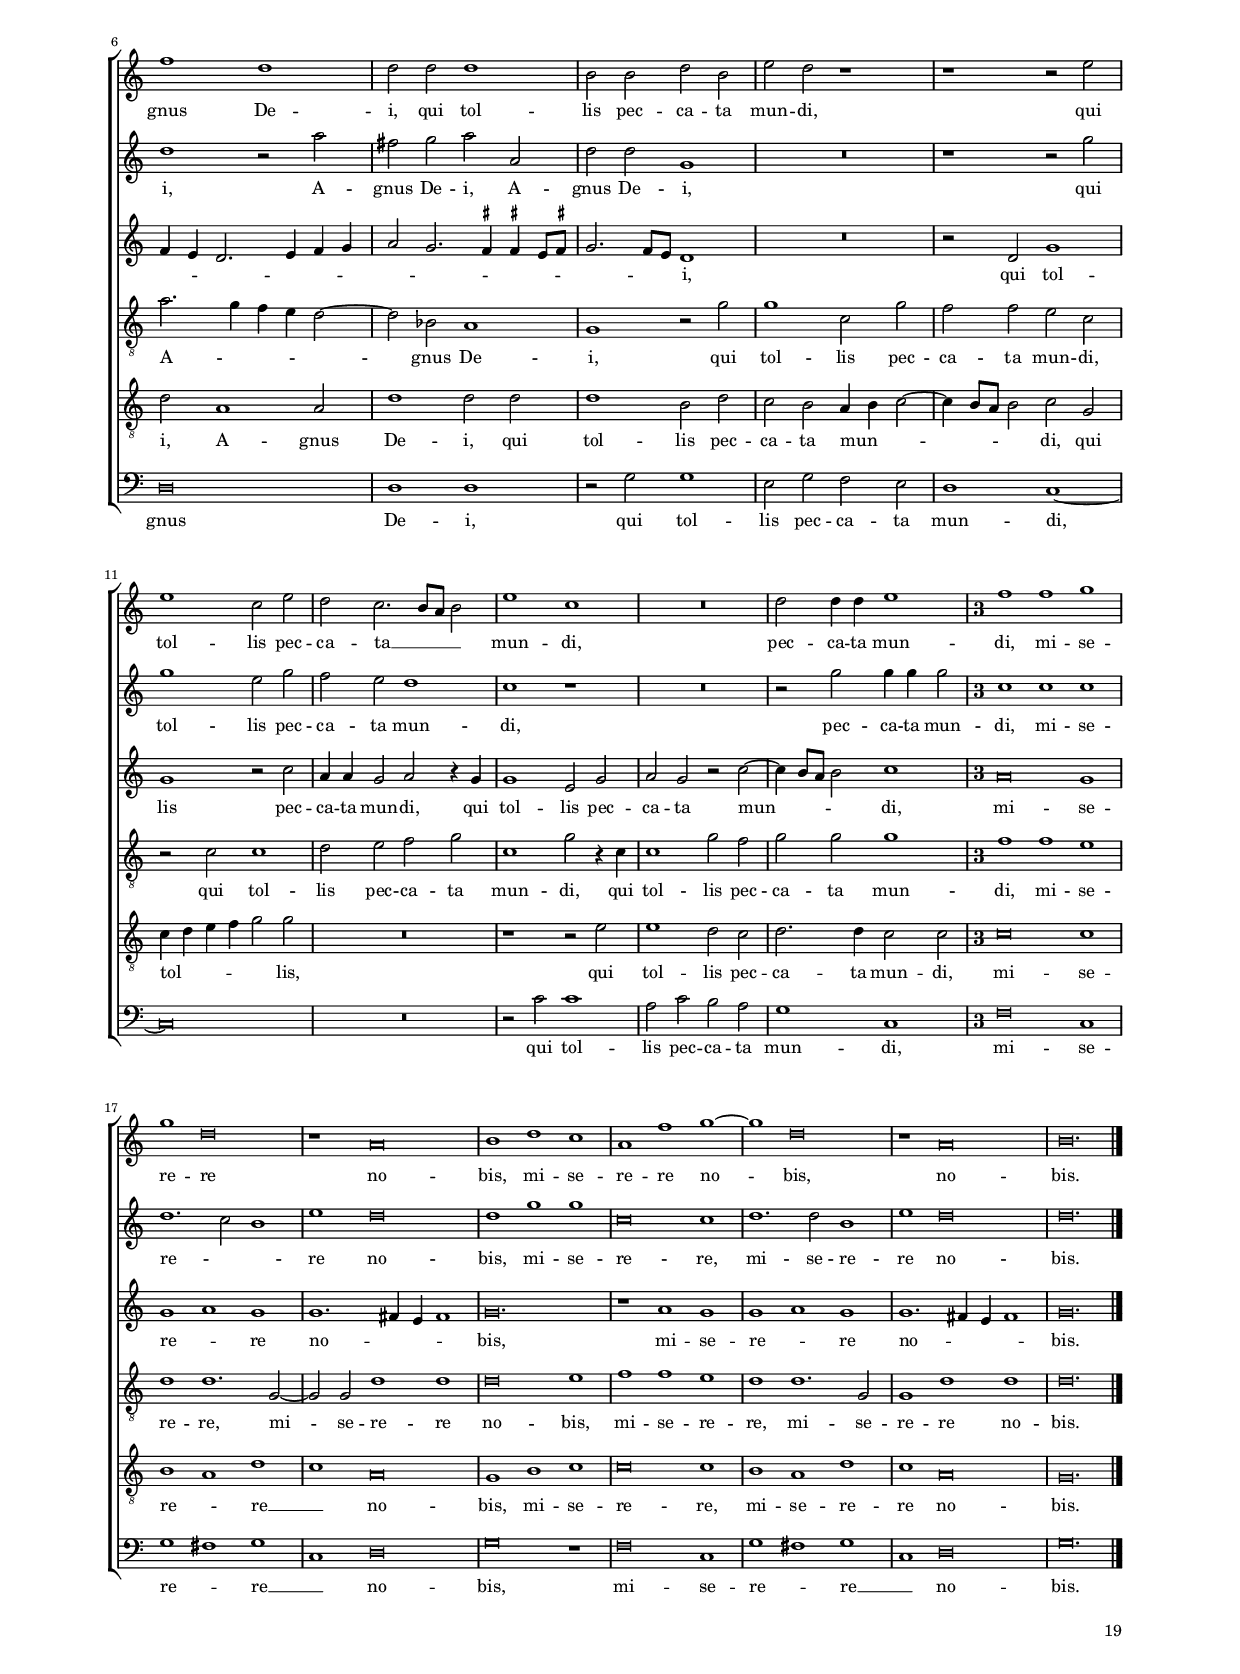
\version "2.24.3"
\language deutsch
#(set-global-staff-size 14)
% #(set-default-paper-size "letter")
#(ly:set-option 'point-and-click #f)

\header
{
  title=\markup { "Kyrie" }
  composer=\markup { \fontsize #2 "Orlandus Lassus" }
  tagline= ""
}

htitle =\markup { \column { \fontsize #4 \bold "Missa Ecce nunc benedicite" \transparent "xx" \transparent "xx" } }

\paper
	{
	top-margin = 1.5 \cm
	bottom-margin = 1 \cm
	left-margin = 2 \cm
	right-margin = 2 \cm
	ragged-bottom = ##f
	ragged-last-bottom = ##t
	print-page-number = ##f
	score-system-spacing = #'((basic-distance . 17) (minimum-distance . 14) (padding . 6) (strechability . 250))
	system-system-spacing = #'((basic-distance . 17) (minimum-distance . 14) (padding . 6) (strechability . 250))
	oddHeaderMarkup=\markup  \fill-line { \if \on-first-page \htitle }
	oddFooterMarkup=\markup   \fill-line { "" \fromproperty #'page:page-number-string }
	evenFooterMarkup=\markup  \fill-line { \fromproperty #'page:page-number-string "" }
	last-bottom-spacing = #'((basic-distance . 12) (minimum-distance . 7) (padding . 4))
%	systems-per-page = 3
	min-systems-per-page = 3
	scoreTitleMarkup = \markup { \fill-line  { \null \fontsize #3 \bold \fromproperty #'header:piece \fromproperty #'header:opus } }
	markup-system-spacing = #'(basic-distance . 12)
%	print-all-headers = ##t
	print-first-page-number = ##f
%	first-page-number = 1
	}

	

	ficta = { \once \set suggestAccidentals = ##t }
	
	forget = #(define-music-function (music) (ly:music?) #{
		\accidentalStyle forget
		$music
		\accidentalStyle default
		#})


incipitcantus = \markup { \score {
	{
	\set Staff.instrumentName = \markup { \fontsize #1 "Superius I" }
	\key c \major
	\clef violin
	s4 \bar ""
	}
	\layout  {
	raggedright = ##t
	indent = 2.2 \cm
	line-width = 2.8 \cm
	\context { \Staff \remove Time_signature_engraver }
	\override Staff.Clef.Y-extent = #'(0 . 0)
	}} \hspace #1 }
	

incipitsextus = \markup { \score {
	{
	\set Staff.instrumentName = \markup { \fontsize #1 "Superius II" }
	\key c \major
	\clef violin
	s4 \bar ""
	}
	\layout  {
	raggedright = ##t
	indent = 2.2 \cm
	line-width = 2.8 \cm
	\context { \Staff \remove Time_signature_engraver }
	\override Staff.Clef.Y-extent = #'(0 . 0)
	}} \hspace #1 }


incipitaltus = \markup { \score {
	{
	\set Staff.instrumentName = \markup { \fontsize #1 "Altus" }
	\key c \major
	\clef mezzosoprano
	s4 \bar ""
	}
	\layout  {
	raggedright = ##t
	indent = 2.2 \cm
	line-width = 2.8 \cm
	\context { \Staff \remove Time_signature_engraver }
	\override Staff.Clef.Y-extent = #'(0 . 0)
	}} \hspace #1 }


incipittenor = \markup { \score {
	{
	\set Staff.instrumentName = \markup { \fontsize #1 "Tenor I" }
	\key c \major
	\clef alto
	s4 \bar ""
	}
	\layout  {
	raggedright = ##t
	indent = 2.2 \cm
	line-width = 2.8 \cm
	\context { \Staff \remove Time_signature_engraver }
	\override Staff.Clef.Y-extent = #'(0 . 0)
	}} \hspace #1 }


incipitquintus = \markup { \score {
	{
	\set Staff.instrumentName = \markup { \fontsize #1 "Tenor II" }
	\key c \major
	\clef alto
	s4 \bar ""
	}
	\layout  {
	raggedright = ##t
	indent = 2.2 \cm
	line-width = 2.8 \cm
	\context { \Staff \remove Time_signature_engraver }
	\override Staff.Clef.Y-extent = #'(0 . 0)
	}} \hspace #1 }


incipitbassus = \markup { \score {
	{
	\set Staff.instrumentName = \markup { \fontsize #1 "Bassus" }
	\key c \major
	\clef varbaritone
	s4 \bar ""
	}
	\layout  {
	raggedright = ##t
	indent = 2.2 \cm
	line-width = 2.8 \cm
	\context { \Staff \remove Time_signature_engraver }
	\override Staff.Clef.Y-extent = #'(0 . 0)
	}} \hspace #1 }


global = {
	\key c \major
	\time 2/2 \set Score.measureLength = #(ly:make-moment 2/1)
	\skip 1*2*11 \bar "||" \break % Christe
	\skip 1*2*12 \bar "||" \break % Kyrie II
	\skip 1*2*13 \bar "|."
	}

cantus =  \relative c''
	{
	g1. g2
	d'2 h d2. c4
	h2. a4 g a h2
	a1 d
%5
	h2. h4 a1 |
	r2 d d g~
	g2 d d1~
	d1 e
	r1 r2 g
%10
	fis2 g a d, |
	d\breve |
% Christe
	d1 h2. c4
	d2 g, a h
	c1 h2 a
%15
	g2 g'2. fis8 e fis4 g |
	a2 d, r d
	h2. c4 d2 c~
	c2 h c1
	h2 d1 h2
%20
	c1 c |
	c1 r2 f
	e2 e e1
	a,\breve |
% Kyrie II
	d1 d2. d4
%25
	c2 b a1 |
	r2 d d2. d4
	c2 b a1
	r1 a2. a4
	a1 r
%30
	R\breve |
	r2 d f2. e4
	d2. c4 b2 a~
	a2 g2. \ficta fis8 e \ficta fis!2
	g\breve~
%35
	g\breve~ |
	g\breve |
	}


sextus = \relative c''
	{
	R\breve
	g1. g2
	d'2. c4 h c d2
	d2. c4 h a h c
%5
	d1. d2~ |
	d4 c8 h a2 h d
	d2 g2. f4 f2~
	f4 e d2. cis8 h cis2
	d2 d d1
%10
	d1. a2 |
	h\breve |
% Christe
	r1 d
	h2 c d2. e4
	f2 e2. d4 d2~
%15
	d4 \ficta cis8 h \ficta cis!2 d2. \forget c8 h |
	a2 h a1
	R\breve
	r1 a2. a4
	d2 h g g'~
%20
	g2 e f g |
	a2 f2. e4 d2~
	d2 cis4 h cis1
	d\breve |
% Kyrie II
	r2 g f2. f4
%25
	f2 d d1 |
	r2 g f2. f4
	f2 d d1
	r2 d d d~
	d4 \ficta cis8 h \ficta cis!2 d d
%30
	r1 r2 e |
	f2. e4 d2. c4
	b2 a d1
	d\breve
	d2 d c h
%35
	c1 c |
	d\breve |
	}


altus =  \relative c'
	{
	R\breve
	R\breve
	r2 d d g~
	g4 fis8 e fis2 g g~
%5
	g2 d r1 |
	d1. d2
	g2 g a1
	a2 a1 e2
	fis2. g4 a2 g
%10
	a2 g2. fis8 e fis2 |
	g\breve |
% Christe
	r1 r2 g~
	g2 e f g
	a1 g2 f
%15
	e1 d2 a' |
	fis2 g1 fis!2
	g\breve
	r2 g e f
	g2. f8 e d2 g,
%20
	g'2. g4 a2 g |
	f1 a
	a2 a a1
	fis\breve |
% Kyrie II
	r2 b a2. a4
%25
	a2 g f a~ |
	a4 a g2 a1~
	a2 g f a~
	a4 a g2 f d
	e2 a, r1
%30
	r2 d e g |
	f2 a a1
	r1 r2 d,
	f2 d a' a
	d,2. d4 e2 d
%35
	c2 c e1 |
	d\breve |
	}


tenor =  \relative c'
	{
	R\breve
	R\breve
	g1. g2
	d'1 r2 d
%5
	d2 g1 fis4 e |
	fis2 fis g g,~
	g2 g d'2. e4
	f1 e
	d\breve
%10
	d\breve~ |
	d\breve |
% Christe
	R\breve
	R\breve
	R\breve
%15
	r1 r2 d~ |
	d2 h c d
	e2 g d g
	f2 d r1
	d1 h2 d
%20
	c\breve |
	c2 a1 a2
	a1 a
	a\breve |
% Kyrie II
	R\breve
%25
	r2 d d2. d4 |
	c2 b a d
	f2 g a f~
	f2 d2. e4 f2
	e1 d2. c4
%30
	h2 a g1 |
	a1 r2 d
	f2. e4 d2. c4
	b2 b a1
	g\breve~
%35
	g\breve~ |
	g\breve |
	}

	
quintus  =  \relative c'
	{
	R\breve
	R\breve
	R\breve
	r1 g~
%5
	g2 g d'2. c8 h |
	a1 r2 h~
	h4 h h2 a a
	d1 r2 a'~
	a2 a a, b
%10
	a2 b a1 |
	g\breve |
% Christe
	R\breve
	R\breve
	R\breve
%15
	R\breve |
	R\breve
	r2 d' h c
	d1 c
	r1 g'
%20
	e2 g f c |
	r2 c d d
	e\breve
	d\breve |
% Kyrie II
	r2 g d2. d4
%25
	f2 g a f~ |
	f2 d d1
	r2 d d2. d4
	c2 b a1~
	a2 a' g f
%30
	e4 d d2. \ficta cis8 h \ficta cis!2 |
	d1. a2
	r2 d f2. e4
	d1 d2. c4
	h1 c2 d
%35
	e2. d4 c1 |
	h\breve |
	}


bassus  =  \relative c
	{
	R\breve
	R\breve
	R\breve
	R\breve
%5
	r1 d~ |
	d2 d g1
	r1 d~
	d2 d a'1
	d,2. e4 fis2 g
%10
	d\breve |
	g\breve |
% Christe
	R\breve
	R\breve
	R\breve
%15
	R\breve |
	R\breve
	r2 g1 e2
	f2 g a1
	g\breve
%20
	c,1 f2 e |
	f2. e4 d1
	a\breve
	d\breve |
% Kyrie II
	R\breve
%25
	r2 g d2. d4 |
	f2 g d1
	r2 g d2. d4
	f2 g d1
	a'1 b2. a4
%30
	g2 f e1 |
	d\breve~
	d\breve~
	d\breve
	r2 g c, g'
%35
	c,1 c |
	g'\breve |
	}
	
lyricscantus = \lyricmode {
	Ky -- ri -- e e -- lei -- _ _ _ _ _ _ son,
	Ky -- _ ri -- e,
	Ky -- ri -- e e -- lei -- son,
	Ky -- ri -- e e -- lei -- son.
	Chri -- ste __ _ _ e -- lei -- _ son,
	Chri -- _ ste e -- _ _ _ _ lei -- son,
	Chri -- ste __ _ _ e -- _ lei -- son,
	Chri -- ste e -- lei -- son,
	Chri -- ste e -- lei -- son.
	Ky -- ri -- e e -- lei -- son,
	Ky -- ri -- e e -- lei -- son,
	Ky -- ri -- e,
	Ky -- ri -- e e -- _ _ _ lei -- _ _ _ son. __
	}

	
lyricssextus = \lyricmode {
	Ky -- ri -- e __ _ _ _ _ e -- _ _ _ _ _ _ lei -- _ _ _ son,
	Ky -- ri -- e __ _ _ _ _ _ _ _ e -- lei -- son,
	e -- lei -- son.
	Chri -- ste e -- lei -- _ _ _ _ _ _ _ _ _ _ _ _ _ son,
	Chri -- ste e -- lei -- son,
	Chri -- ste e -- _ lei -- _ _ _ _ _ _ son.
	Ky -- ri -- e e -- lei -- son,
	Ky -- ri -- e e -- lei -- son,
	Ky -- ri -- e __ _ _ e -- lei -- son,
	Ky -- ri -- _ e __ _ _ _ e -- lei -- son,
	Ky -- ri -- e e -- lei -- son.
	}


lyricsaltus = \lyricmode {
	Ky -- ri -- e __ _ _ _ e -- lei -- son,
	Ky -- ri -- e e -- lei -- son,
	Ky -- ri -- e __ _ _ e -- _ lei -- _ _ _ son.
	Chri -- ste e -- _ lei -- _ _ _ son,
	Chri -- ste e -- lei -- son,
	Chri -- ste e -- lei -- _ _ _ son,
	Chri -- ste e -- lei -- son,
	Chri -- ste e -- lei -- son.
	Ky -- ri -- e e -- lei -- son,
	Ky -- ri -- e e -- lei -- son,
	Ky -- ri -- e e -- _ lei -- son,
	Ky -- ri -- e e -- lei -- son,
	Ky -- ri -- e e -- lei -- son,
	Ky -- ri -- _ e e -- lei -- son.
	}


lyricstenor = \lyricmode {
	Ky -- ri -- e,
	Ky -- ri -- e __ _ _ e -- lei -- son,
	Ky -- ri -- e __ _ _ e -- lei -- son.
	Chri -- ste e -- lei -- son,
	Chri -- ste e -- lei -- son,
	Chri -- ste e -- lei -- son,
	Chri -- ste e -- lei -- son.
	Ky -- ri -- e e -- lei -- son,
	Ky -- ri -- e e -- lei -- _ _ _ son,
	Ky -- ri -- e e -- lei -- son,
	Ky -- ri -- _ e __ _ _ e -- lei -- son.
	}


lyricsquintus = \lyricmode {
	Ky -- ri -- e, __ _ _ _
	Ky -- ri -- e e -- lei -- son,
	Ky -- ri -- e e -- lei -- _ _ son.
	Chri -- ste e -- lei -- son,
	Chri -- ste e -- lei -- son,
	Chri -- ste e -- lei -- son.
	Ky -- ri -- e e -- lei -- son,
	Ky -- ri -- e,
	Ky -- ri -- e e -- lei -- son,
	Ky -- ri -- e e -- _ _ _ _ _ lei -- son,
	Ky -- ri -- _ e e -- _ lei -- son,
	e -- lei -- _ _ son.
	}
	
	
lyricsbassus = \lyricmode {
	Ky -- ri -- e,
	Ky -- ri -- e e -- _ _ _ lei -- son.
	Chri -- ste e -- _ lei -- son,
	Chri -- ste e -- lei -- _ _ _ son.
	Ky -- ri -- e e -- lei -- son,
	Ky -- ri -- e e -- lei -- son,
	Ky -- ri -- _ e e -- lei -- son,
	Ky -- ri -- e e -- lei -- son.
	}


\score
{  
	\transpose c c {
	\new ChoirStaff \with { \override StaffGrouper.staff-staff-spacing.basic-distance = #12 }
	<<
	
	\new Staff << \global
	\new Voice="v1" {
		\set Staff.instrumentName=\incipitcantus
		\set Staff.midiInstrument = "reed organ"
		\clef violin
		\cantus }
	\new Lyrics \lyricsto "v1" {\lyricscantus }
	>>
	
	
	\new Staff << \global
	\new Voice="v6" {
		\set Staff.instrumentName=\incipitsextus
		\set Staff.midiInstrument = "reed organ"
		\clef violin 
		\sextus}
	\new Lyrics \lyricsto "v6" {\lyricssextus }
	>>

	
	\new Staff << \global
	\new Voice="v2" {
		\set Staff.instrumentName=\incipitaltus
		\set Staff.midiInstrument = "reed organ"
		\clef violin % "G_8"
		\altus}
	\new Lyrics \lyricsto "v2" {\lyricsaltus }
	>>

	
	\new Staff << \global
	\new Voice="v3" {
		\set Staff.instrumentName=\incipittenor
		\set Staff.midiInstrument = "reed organ"
		\clef "G_8"
		\tenor }
	\new Lyrics \lyricsto "v3" {\lyricstenor }
	>>
	
	
	\new Staff << \global
	\new Voice="v5" {
		\set Staff.instrumentName=\incipitquintus
		\set Staff.midiInstrument = "reed organ"
		\clef "G_8"
		\quintus}
	\new Lyrics \lyricsto "v5" {\lyricsquintus }
	>>
	
	
	\new Staff << \global
	\new Voice="v4" {
		\set Staff.instrumentName=\incipitbassus
		\set Staff.midiInstrument = "reed organ"
		\clef "bass" 
		\bassus }
	\new Lyrics \lyricsto "v4" {\lyricsbassus}
	>>
	
	>>
	}  % transpose
		
	\layout
	{
	indent = 2.8 \cm
%	\context { \Lyrics \override VerticalAxisGroup.nonstaff-relatedstaff-spacing.padding = #2 }
%	\context { \Lyrics \override LyricText.font-size = #1 }
	\context { \Staff \consists Ambitus_engraver }
	\context { \Staff \override TimeSignature.break-visibility = #end-of-line-invisible }
	\context { \Score \override BarNumber.padding = #2 }
	\context { \Voice \override NoteHead.style = #'baroque }
	}
	
\midi
	{
	\tempo 2 = 90
	}
	
}


%%%%%%%%%%%%%%%%%%%%%%%%%%%%%   GLORIA


	
global = {
	\key c \major
	\time 2/2 \set Score.measureLength = #(ly:make-moment 2/1)
	\skip 1*2*47 \bar "||" \break % Qui tollis
	\skip 1*2*48 \bar "|." \pageBreak
	}

	ficta = { \once \set suggestAccidentals = ##t }
	
	forget = #(define-music-function (music) (ly:music?) #{
		\accidentalStyle forget
		$music
		\accidentalStyle default
		#})


cantus =  \relative c''
	{
	g1. g2
	d'2 d h1~
	h1 a2. a4
	d2 d d1~
%5
	d1 d~ |
	d2 d d g~
	g4 f8 e f2 e1
	f2 f e d~
	d4 \ficta cis8 h \ficta cis!2 d1~
%10
	d1 r |
	d1 e2 g~
	g4 \ficta fis8 e \ficta fis!2 g1
	R\breve
	r2 d e d~
%15
	d4 d d2 cis d~ |
	d2 d d e
	f1. f2
	e2 d cis d
	d\breve
%20
	R\breve |
	R\breve
	r1 h2. h4
	d2 g, a h
	c2 h4 a h2 g
%25
	a2 a h g |
	d'\breve
	d2 d2. c4 h2~
	h2 e d h
	R\breve
%30
	r1 r2 d~ |
	d4 d h2 h1
	c1 c2. c4
	b4 a a1 g2
	a\breve
%35
	f'\breve |
	f2 d1 f2
	e\breve
	a,1 r
	R\breve
%40
	r2 d c f |
	d2 d h e
	d1 d
	h2. h4 a1
	g2. f4 e f g2
%45
	g2 g' a fis |
	g1 d
	d\breve |
% Qui tollis
	g,1 d'~
	d2 b1 a2
%50
	b2 a g1 |
	f2 f' f e
	a,2 c1 a2
	c2 h r c
	c2 c1 b2
%55
	a1 a2 a |
	d1. cis2
	d2. c4 h a h2~
	h2 a4 g a1
	d1 cis2 e~
%60
	e2 d2. \ficta cis8 h \ficta cis!2 |
	d1 e~
	e2 e d1
	d2. d4 d2 c
	h1 cis2 d~
%65
	d4 \ficta cis8 h \ficta cis!2 d1~ |
	d1 r2 g,
	a2 a r h
	d2. d4 c2 b
	a1 r2 d~
%70
	d4 d d2 c b |
	a1 r2 d~
	d4 d d2 cis cis
	d1 r
	R\breve
%75
	r2 d f2. e4 |
	d2 e f d
	d1 r2 d
	e1 d
	d1 e2. e4
%80
	e1. e2~ |
	e4 d c2. h4 a2
	a2 a g g'~
	g4 f e2. d4 c2~
	c2 h c4 g c2
%85
	h2 g a2. a4 |
	a2 c h h
	c2. c4 c2 h
	d1 r
	r1 r2 d
%90
	d2. d4 d2 g, |
	a1 f'~
	f2 d d a
	d1 c2. d4
	e2 c2. c4 c2
%95
	h\breve |
	}


sextus =  \relative c''
	{
	R\breve
	g1. g2
	d'2 d d1
	a2. a4 b1
%5
	b1 a |
	r1 r2 d
	d2. d4 cis1
	d1 a
	r1 a2. a4
%10
	h1 c2 c~ |
	c4 h8 a h2 c h
	d2. c4 h c d2
	R\breve
	a1 c2 b
%15
	a2 g a1 |
	a2. a4 h2 c
	d1 c
	c2 a a b |
	a1 r
%20
	R\breve |
	R\breve
	r2 d2. d4 d2
	h2 c d e~
	e4 a, d1 \ficta cis2
%25
	d\breve |
	r1 g2. g4
	fis1 g
	g1 r2 d~
	d4 c c2 h a~
%30
	a2 g1 fis2 |
	g1 g'2. g4
	e2 g e1
	d1 d2 d~
	d2 cis cis1
%35
	d1. d2~ |
	d2 f2. e4 d2~
	d2 cis4 h cis!1
	d1 r
	h2. h4 a2 c
%40
	h2 h a c |
	h1 r2 c
	a2 h a1
	g1 r
	r2 d' e c
%45
	d1 d2 d~ |
	d4 d b1 g2
	a\breve |
% Qui tollis
	R\breve
	r2 g d'1
%50
	d2 cis d e |
	f2 d r1
	r2 e c d
	e1 e2 e
	g2 f e d~
%55
	d4 \ficta cis8 h \ficta cis!2 d2. \forget c4 |
	h1. a4 g
	h2 a d1~
	d2 cis d2. c4
	h4 a h2 a1
%60
	a1 a |
	h1 c~
	c2 c h1
	a2. a4 a2 e'
	e1. f2
%65
	e1 a, |
	h1 c~
	c1 h2 d
	f2. f4 f2 d
	d1 r2 g
%70
	f2 f2. f4 d2 |
	d1 r
	R\breve
	R\breve
	r1 r2 e
%75
	f2. e4 d2. c4 |
	b2 a1 g2~
	g2 fis g1
	r2 c h1
	a1 a2 a'~
%80
	a2 gis gis1 |
	r2 a2. g4 f2~
	f4 e d2. c4 h2~
	h4 a g f e2 e'
	d1 e
%85
	d1 r |
	r1 d
	e2. e4 e2 g
	fis1 r
	r1 r2 a,
%90
	h2. h4 h2 d~ |
	d4 \ficta cis8 h \ficta cis!2 d1~
	d1 r2 d~
	d2 g2. f4 e d
	c2 e e1
%95
	d\breve |
	}

altus =  \relative c'
	{
	R\breve
	r1 r2 d
	d2 g1 fis2
	fis1 g2 g~
%5
	g4 g d2 r a' |
	b2. b4 b2 b
	a2. a4 a2 a~
	a2 d, e a
	a2. g4 fis1
%10
	g2 g a1 |
	d,1 g
	r1 g
	a2 g2. g4 g2
	fis2 fis g g
%15
	f2 d e fis~ |
	fis2 fis g g
	d2 b'2. a8 g a2
	g2 f e g~
	g4 \ficta fis8 e \ficta fis!2 g g~
%20
	g4 g g2 r g |
	e2 g g1
	fis1 g2. g4
	g2 e f g
	a2 g4 f e2 e
%25
	d1 r |
	a'2. a4 g1
	a1 g2 g~
	g4 g c2 a d,
	a'1 g2 f~
%30
	f2 e a2. a4 |
	d,1 r2 g~
	g4 g e2 g a
	f2 f d2. e4
	f2 e e1
%35
	a\breve |
	d,2. e4 f g a2
	a\breve
	fis\breve
	g2. g4 e2 a
%40
	g2 g e a |
	g1 r
	R\breve
	r2 g e f
	d1 g
%45
	r2 g fis a |
	g\breve
	fis\breve |
% Qui tollis
	r1 r2 d
	g1 g2 fis
%50
	g2 a b1 |
	a1. a2
	f2 g a1~
	a2 g g1~
	g2 a g1
%55
	e1 fis |
	g2. f4 e1
	d1 r2 g,
	g'1. fis2
	g2. f4 e2 c
%60
	f1 e |
	g1 g~
	g2 g g1
	fis2. fis4 fis2 a
	gis2 gis a1~
%65
	a1 fis2 fis |
	g2. f4 e2. d4
	c2 a r d
	a'2. a4 a2 g
	f2 a2. a4 g2
%70
	a1. g2 |
	f2 a2. a4 g2
	f1 e
	d4 e f g a1
	r2 a g g
%75
	a1. b2 |
	R\breve
	a1 d,
	g\breve
	r2 a c a
%80
	h\breve |
	e,1 a2. g4
	f2. e4 d1
	e1 g~
	g\breve
%85
	g2 d f2. f4 |
	f2 e g g
	g2. g4 g2. g4
	a2 a e2. e4
	e2 g fis fis
%90
	g2. g4 g2 d |
	e1 r2 a~
	a2 g2. \ficta fis8 e \ficta fis!2
	g\breve
	g\breve~
%95
	g\breve |
	}


tenor =  \relative c'
	{
	R\breve
	r1 g~
	g2 g d' d
	d1 r2 d
%5
	d2 g2. \ficta fis8 e \ficta fis!2 |
	g1 d
	r2 d a2. a4
	a2 a1 a2
	r2 a2. a4 a2
%10
	g1 r |
	r2 d' c e
	d1 r2 h
	c2 c h g
	a1 r
%15
	r1 r2 d~ |
	d2 a g2. g4
	b1 f
	c'2 d a g
	d'1 h2. h4
%20
	d2 g, a h |
	c2 h4 a g1
	a1 g
	R\breve
	R\breve
%25
	r2 d'2. d4 h2 |
	a1 h2 d~
	d4 d d2 d g,
	r2 g' fis g
	e2 f d d
%30
	c2 c a2. a4 |
	g1 r
	R\breve
	R\breve
	R\breve
%35
	d'\breve |
	f2. e4 d1
	e\breve
	d\breve
	d2. d4 c2 f
%40
	d1 r |
	r2 g1 a2
	fis2 g2. fis8 e fis2
	g1 r
	r2 g1 e2
%45
	d1 d~ |
	d\breve
	d\breve |
% Qui tollis
	R\breve
	R\breve
%50
	r1 g, |
	d'1 d2 cis
	d2 e f1
	e1 c2. d4
	e2 f c g
%55
	a1 d |
	r2 g, g'1~
	g2 fis g2. f4
	e1 d
	g,1 a~
%60
	a\breve |
	g1 g
	g2 g1 d'2~
	d2 d d e
	e1. d2
%65
	e1 d2 d~ |
	d2 g2. f4 e2~
	e4 d c2 d g
	d2. d4 f2 g
	a2 f2. f4 d2
%70
	d1 r2 d~ |
	d4 d d2 c b
	a2 a'1 a2
	f2 d f e~
	e2 d2. \ficta cis8 h \ficta cis!4 h
%75
	d2 a r d~ |
	d2 c1 b2
	a2. a4 g1
	r2 g g g'~
	g4 f8 e f2 e1
%80
	e2. e4 h1 |
	r1 c
	d2. c4 h2. a4
	g1 g
	g\breve
%85
	g1 r |
	r1 r2 d'
	c2. c4 c2 e
	d2 d g,2. g4
	g2 g a a
%90
	g2. g4 g2 b |
	a1 d2. c8 h
	a2 b a1
	g1 g~
	g\breve~
%95
	g\breve |
	}

	
quintus  =  \relative c'
	{
	R\breve
	R\breve
	r1 r2 a
	a2 d1 b2~
%5
	b2 g d'1 |
	d2 d g1
	r1 r2 e
	d2 a'1 f2
	e1 d
%10
	d1 f2 e |
	g1 r2 g
	a2 a d, d
	f2 e d c
	d2 d c g
%15
	d'2 b a1 |
	d2. d4 d2 c
	f\breve
	R\breve
	r2 d2. d4 d2
%20
	h2 c d e~ |
	e4 a, d2. \ficta cis8 h \ficta cis!2
	d1 r
	R\breve
	r1 g2. g4
%25
	fis1 g2 d |
	r2 d2. d4 h2
	a1 h2 d
	e2 c d1
	R\breve
%30
	r1 d2. d4 |
	h2 d e1
	c1. a2
	d2. c4 b2 b
	a\breve
%35
	a\breve |
	b1 a
	a\breve
	a\breve
	R\breve
%40
	R\breve |
	r2 d e c
	d1 d2 d
	e2 d2. c4 c2~
	c4 h8 a h2 c1
%45
	h1 a2 a |
	b2 g b!1
	a\breve |
% Qui tollis
	R\breve
	R\breve
%50
	R\breve |
	R\breve
	R\breve
	R\breve
	R\breve
%55
	R\breve |
	R\breve
	R\breve
	R\breve
	R\breve
%60
	R\breve |
	r1 c~
	c2 c d g,
	a2 a1 a2
	h1 a
%65
	a1 a |
	r2 d e c~
	c4 d e f g1
	r1 r2 d
	d2. d4 c2 b
%70
	a2 d f g |
	a2 f2. e4 d2
	d1 r
	r1 c
	h2 a e'1
%75
	a,2 d2. e4 f2 |
	f2 e d1~
	d2 d h h
	c1 d
	d1 c2. c4
%80
	h1 e2. d4 |
	c2. h4 a1
	a1 r
	h1 c
	d1 c
%85
	r2 h c2. c4 |
	c2. c4 d1
	R\breve
	r2 a c2. c4
	c2 h d1~
%90
	d1 r |
	r2 a'2. g4 f e
	d\breve
	d1 c~
	c\breve
%95
	d\breve |
	}


bassus  =  \relative c
	{
	R\breve
	R\breve
	r1 d~
	d2 d g g
%5
	g1 r |
	g1 g2 g
	d'1 r
	d,2. d4 cis2 d
	a'1 d,
%10
	r2 g f a |
	g1 r
	r1 g
	f2 c g' e
	d1 r
%15
	r1 r2 d~ |
	d2 d g c,
	b1 r
	R\breve
	r1 g'2. g4
%20
	g2 e f g |
	a2 g4 f e1
	d1 r
	R\breve
	R\breve
%25
	r1 g2. g4 |
	fis1 g
	d1 g
	r1 r2 g
	a2 f g d
%30
	f2 c d1 |
	g1 r
	R\breve
	R\breve
	R\breve
%35
	d\breve |
	b2. c4 d1
	a\breve
	d\breve
	g2. g4 a2 f
%40
	g2 g a f |
	g1 r
	R\breve
	r2 g a f
	g1 c,
%45
	g'1 d2 d |
	g\breve
	d\breve |
% Qui tollis
	R\breve
	R\breve
%50
	R\breve |
	R\breve
	R\breve
	R\breve
	R\breve
%55
	R\breve |
	R\breve
	R\breve
	R\breve
	R\breve
%60
	R\breve |
	r1 c~
	c2 c g'1
	d2. d4 d2 a
	e'2 e a,1~
%65
	a1 d |
	g1 c2. h4
	a1 g
	r1 r2 g
	d2. d4 f2 g
%70
	d1 r2 g |
	d2 d f g
	d1 a'2. a4
	b1 a
	g2 f e1
%75
	d1 r2 b |
	b2 c d2. d4
	d1 r2 g
	c,1 g'
	d1 a'2. a4
%80
	e\breve |
	a2. g4 f2. e4
	d1 g2. f4
	e2. d4 c1
	g1 c
%85
	r2 g' f2. f4 |
	f2 a g1
	R\breve
	r2 d c2. c4
	c2 e d1
%90
	R\breve |
	r1 d~
	d\breve
	h1 c~
	c\breve
%95
	g'\breve |
	}

lyricscantus = \lyricmode {
	Et in ter -- ra pax,
	et in ter -- ra pax ho -- mi -- ni -- bus __ _ _ _ bo -- nae vo -- lun -- ta -- _ _ _ tis.
	Lau -- da -- mus __ _ _ _ te,
	be -- ne -- di -- ci -- mus te,
	a -- do -- ra -- mus te, glo -- ri -- fi -- ca -- mus te.
	pro -- pter ma -- gnam glo -- ri -- am __ _ _ _ tu -- am.
	Do -- mi -- ne De -- us rex __ _ _ coe -- le -- stis,
	Do -- mi -- ne Fi -- li u -- ni -- ge -- _ _ ni -- te
	Je -- su,
	Je -- su Chri -- ste,
	A -- gnus De -- i,
	Fi -- li -- us Pa -- tris,
	Fi -- li -- us Pa -- _ _ _ _ tris,
	Fi -- li -- us Pa -- _ tris.
	Qui tol -- lis pec -- ca -- ta mun -- di,
	qui tol -- lis pec -- ca -- ta mun -- di,
	mi -- se -- re -- re no -- bis,
	qui tol -- lis pec -- _ _ _ _ _ _ _ ca -- ta mun -- _ _ _ _ di,
	su -- sci -- pe de -- pre -- ca -- ti -- o -- nem no -- _ _ _ stram,
	qui se -- des ad dex -- te -- ram Pa -- tris,
	mi -- se -- re -- re no -- bis,
	mi -- se -- re -- re no -- bis.
	tu so -- _ _ lus Do -- mi -- nus,
	tu so -- lus Al -- tis -- si -- mus Je -- _ _ _ _ su Chri -- ste,
	Je -- _ _ _ _ su Chri -- _ _ ste,
	cum San -- cto Spi -- ri -- tu,
	cum San -- cto Spi -- ri -- tu
	in glo -- ri -- a De -- i Pa -- tris.
	A -- men.
	De -- i __ _ _ Pa -- tris.
	A -- men.
	}

lyricssextus = \lyricmode {
	Et in ter -- ra pax,
	et in ter -- ra pax ho -- mi -- ni -- bus bo -- nae vo -- lun -- ta -- tis.
	Lau -- _ _ _ da -- mus te, __ _ _ _ _ 
	be -- ne -- di -- ci -- mus te,
	a -- do -- ra -- mus te,
	glo -- ri -- fi -- ca -- mus te.
	pro -- pter ma -- gnam glo -- ri -- am __ _ _ tu -- am.
	Do -- mi -- ne De -- us
	De -- us Pa -- ter om -- ni -- po -- tens,
	Do -- mi -- ne Fi -- li u -- ni -- ge -- ni -- te
	Je -- su Chri -- _ _ _ _ _ ste,
	Do -- mi -- ne De -- us A -- gnus De -- i,
	Fi -- li -- us Pa -- tris,
	Fi -- li -- us Pa -- tris,
	Fi -- li -- us Pa -- tris.
	Qui tol -- lis pec -- ca -- ta mun -- di,
	pec -- ca -- ta mun -- di,
	mi -- se -- re -- re no -- _ _ _ bis, __ _ _ _ _ _
	qui tol -- lis pec -- _ _ _ _ ca -- ta mun -- di,
	su -- sci -- pe de -- pre -- ca -- ti -- o -- nem no -- stram,
	qui se -- des ad dex -- te -- ram Pa -- tris,
	mi -- se -- re -- re no -- bis.
	tu so -- _ _ _ _ lus Do -- mi -- nus,
	tu so -- lus Al -- tis -- si -- mus Je -- _ _ _ _ _ _ _ _ _ _ su Chri -- _ ste,
	cum San -- cto Spi -- ri -- tu
	in glo -- ri -- a De -- _ _ _ i Pa -- _ _ _ _ _ tris.
	A -- men.
	}


lyricsaltus = \lyricmode {
	Et in ter -- ra pax ho -- mi -- ni -- bus,
	ho -- mi -- ni -- bus,
	ho -- mi -- ni -- bus bo -- nae vo -- lun -- ta -- _ _ tis.
	Lau -- da -- mus te, be -- ne -- di -- ci -- mus te,
	be -- ne -- di -- ci -- mus te,
	a -- do -- ra -- mus te, glo -- _ _ _ ri -- fi -- ca -- mus __ _ _ _ te.
	Gra -- ti -- as a -- gi -- mus ti -- bi
	pro -- pter ma -- gnam glo -- ri -- am __ _ _ _ tu -- am.
	Do -- mi -- ne De -- us rex coe -- le -- stis,
	De -- us Pa -- ter om -- ni -- po -- tens,
	Do -- mi -- ne Fi -- li u -- ni -- ge -- _ _ ni -- te
	Je -- su __ _ _ _ _ Chri -- ste,
	Do -- mi -- ne De -- us A -- gnus De -- i,
	Fi -- li -- us Pa -- tris,
	Fi -- li -- us Pa -- tris.
	Qui tol -- lis pec -- ca -- ta mun -- di,
	pec -- ca -- ta mun -- di,
	mi -- se -- re -- _ re no -- _ _ bis,
	qui tol -- lis pec -- _ _ ca -- ta mun -- di,
	su -- sci -- pe de -- pre -- ca -- ti -- o -- nem no -- stram,
	qui se -- _ _ _ _ des ad dex -- te -- ram Pa -- tris,
	mi -- se -- re -- re no -- bis,
	mi -- se -- re -- re no -- bis. __ _ _ _ _
	tu so -- lus san -- ctus,
	tu so -- lus Al -- tis -- si -- mus Je -- _ _ _ _ _ su Chri -- ste,
	cum San -- cto Spi -- ri -- tu,
	cum San -- cto Spi -- ri -- tu
	in glo -- ri -- a De -- i,
	in glo -- ri -- a De -- i Pa -- tris. __ _ _ _ 
	A -- men. __
	}


lyricstenor = \lyricmode {
	Et in ter -- ra pax,
	et in ter -- _ _ _ ra pax ho -- mi -- ni -- bus bo -- nae vo -- lun -- ta -- tis.
	Lau -- da -- mus te, be -- ne -- di -- ci -- mus te,
	a -- do -- ra -- mus te, glo -- ri -- fi -- ca -- mus te.
	Gra -- ti -- as a -- gi -- mus ti -- _ _ _ _ bi
	Do -- mi -- ne De -- us,
	Do -- mi -- ne De -- us rex coe -- le -- stis,
	De -- us Pa -- ter om -- ni -- po -- tens,
	Je -- su __ _ _ Chri -- ste,
	Do -- mi -- ne De -- us
	Fi -- li -- us Pa -- _ _ _ tris,
	Fi -- li -- us Pa -- tris.
	Qui tol -- lis pec -- ca -- ta mun -- di,
	mi -- _ _ se -- re -- re no -- bis,
	qui tol -- lis pec -- _ _ ca -- ta mun -- di,
	su -- sci -- pe de -- pre -- ca -- ti -- o -- nem no -- stram,
	qui se -- _ _ _ _ des ad dex -- te -- ram Pa -- tris,
	mi -- se -- re -- re,
	mi -- se -- re -- re no -- bis.
	Quo -- ni -- am tu so -- lus san -- _ _ _ _ _ ctus,
	tu so -- lus Do -- mi -- nus,
	tu so -- lus __ _ _ _ Al -- tis -- si -- mus Je -- _ _ _ _ _ su Chri -- ste,
	cum San -- cto Spi -- ri -- tu
	in glo -- ri -- a De -- i,
	in glo -- ri -- a De -- i Pa -- _ _ _ tris.
	A -- _ men. __
	}


lyricsquintus = \lyricmode {
	Et in ter -- ra pax ho -- mi -- ni -- bus bo -- nae vo -- lun -- ta -- tis.
	Lau -- da -- mus te, 
	lau -- da -- mus te, be -- ne -- di -- ci -- mus te,
	be -- ne -- di -- ci -- mus te,
	a -- do -- ra -- mus te,
	Gra -- ti -- as a -- gi -- mus ti -- _ _ _ _ _ bi
	Do -- mi -- ne De -- us,
	Do -- mi -- ne De -- us rex coe -- le -- stis,
	Do -- mi -- ne Fi -- li u -- ni -- ge -- _ _ ni -- te
	Je -- su __ _ Chri -- ste,
	Fi -- li -- us Pa -- tris,
	Fi -- li -- us __ _ _ _ _ _ Pa -- _ tris,
	Fi -- li -- us Pa -- tris.
	su -- sci -- pe de -- pre -- ca -- ti -- o -- nem no -- stram,
	qui se -- des __ _ _ _ _ ad dex -- te -- ram Pa -- tris,
	mi -- se -- re -- re no -- _ _ bis.
	tu so -- lus san -- ctus,
	tu __ _ _ so -- lus Do -- mi -- nus,
	tu so -- lus Al -- tis -- si -- mus Je -- _ _ _ _ su,
	Je -- su Chri -- ste,
	cum San -- cto Spi -- ri -- tu
	in glo -- ri -- a De -- i Pa -- _ _ _ _ tris.
	A -- men.
	}


lyricsbassus = \lyricmode {
	Et in ter -- ra pax ho -- mi -- ni -- bus bo -- nae vo -- lun -- ta -- tis.
	Lau -- da -- mus te, be -- ne -- di -- ci -- mus te,
	a -- do -- ra -- mus te,
	Gra -- ti -- as a -- gi -- mus ti -- _ _ _ bi
	Do -- mi -- ne De -- _ us
	De -- us Pa -- ter om -- ni -- po -- tens, __ _
	Je -- su __ _ _ Chri -- ste,
	Do -- mi -- ne De -- us A -- gnus De -- i,
	Fi -- li -- us Pa -- tris,
	Fi -- li -- us Pa -- tris.
	su -- sci -- pe de -- pre -- ca -- ti -- o -- nem no -- stram,
	qui se -- _ _ des ad dex -- te -- ram Pa -- tris,
	mi -- se -- re -- re no -- bis.
	Quo -- ni -- am tu so -- lus san -- ctus,
	tu so -- lus Do -- mi -- nus,
	tu so -- lus Al -- tis -- si -- mus Je -- _ _ _ _ su __ _ _ _ _ Chri -- ste,
	cum San -- cto Spi -- ri -- tu
	in glo -- ri -- a De -- i Pa -- tris.
	A -- men.
	}

\score
{  
	\transpose c c { 
	\new ChoirStaff \with { \override StaffGrouper.staff-staff-spacing.basic-distance = #12 }
	<<

	\new Staff << \global
	\new Voice="v1" {
		\set Staff.instrumentName="S I"
		\set Staff.midiInstrument = "reed organ"
		\clef violin
		\cantus }
	\new Lyrics \lyricsto "v1" {\lyricscantus }
	>>
	

	\new Staff << \global
	\new Voice="v6" {
		\set Staff.instrumentName="S II"
		\set Staff.midiInstrument = "reed organ"
		\clef violin
		\sextus }
	\new Lyrics \lyricsto "v6" {\lyricssextus }
	>>


	\new Staff << \global
	\new Voice="v2" {
		\set Staff.instrumentName="A"
		\set Staff.midiInstrument = "reed organ"
		\clef violin % "G_8"
		\altus}
	\new Lyrics \lyricsto "v2" {\lyricsaltus }
	>>


	\new Staff << \global
	\new Voice="v3" {
		\set Staff.instrumentName="T I"
		\set Staff.midiInstrument = "reed organ"
		\clef "G_8"
		\tenor }
	\new Lyrics \lyricsto "v3" {\lyricstenor }
	>>


	\new Staff << \global
	\new Voice="v5" {
		\set Staff.instrumentName="T II"
		\set Staff.midiInstrument = "reed organ"
		\clef "G_8"
		\quintus}
	\new Lyrics \lyricsto "v5" {\lyricsquintus }
	>>


	\new Staff << \global
	\new Voice="v4" {
		\set Staff.instrumentName="B"
		\set Staff.midiInstrument = "reed organ"
		\clef bass 
		\bassus }
	\new Lyrics \lyricsto "v4" {\lyricsbassus}
	>>

	>>
	}  % transpose

	\layout
	{
	indent = 1\cm
%	\context { \Lyrics \override VerticalAxisGroup.nonstaff-relatedstaff-spacing.padding = #2 }
%	\context { \Lyrics \override LyricText.font-size = #1 }
	\context { \Staff \override TimeSignature.break-visibility = #end-of-line-invisible }
	\context { \Staff \consists Ambitus_engraver }
	\context { \Score \override BarNumber.padding = #2 }
	\context { \Voice \override NoteHead.style = #'baroque }
	}
	
	\header { piece = \markup { \column { "Gloria" \transparent "x" } } }
	
\midi
	{
		\tempo 2 = 90
	}
	
}



%%%%%%%%%%%%%%%%%%%%%%%%%%   CREDO

	
	ficta = { \once \set suggestAccidentals = ##t }
	
	forget = #(define-music-function (music) (ly:music?) #{
		\accidentalStyle forget
		$music
		\accidentalStyle default
		#})


global = {
	\key c \major
	\time 2/2 \set Score.measureLength = #(ly:make-moment 2/1)
	\skip 1*2*52 \bar "||" \break
	\skip 1*2*12 \bar "||" \break
	\skip 1*2*84 \bar "|." \pageBreak
	}


cantus =  \relative c''
	{
	g\breve
	d'1 d
	d2 d d1
	d1 d
%5
	d2 d d1 |
	d1 d2 f~
	f4 e d2. \ficta cis8 h \ficta cis!2
	d\breve
	R\breve
%10
	r1 d |
	e1 d~
	d1 d2 d
	d2 d h h~
	h2 g a h
%15
	r2 c a h |
	c2 d1 cis2
	d1 d~
	d2 b a1
	a\breve
%20
	R\breve |
	R\breve
	d2. d4 cis2 cis
	d1 e
	r1 e
%25
	a,2 d2. d4 cis2 |
	d2 d g1
	R\breve
	r2 d e d
	h1 a2 h
%30
	r1 r2 d~ |
	d2 h a1
	a1 r2 d
	e2 e d4 a d2
	h2. c4 d1
%35
	R\breve |
	R\breve
	R\breve
	r1 e
	fis1 g~
%40
	g2 g c, c~ |
	c4 d e2 d1
	e1 r2 g
	g1 fis2 g4 f
	e4 f g f e d c2
%45
	d2 g, a1 |
	r2 e' e2. e4
	d2 e2. d4 c2
	h1 d
	d1 r2 g~
%50
	g4 f e2 d1 |
	d2 a e'1
	fis\breve |
% Et incarnatus
	r1 g~
	g2 g1 e2
%55
	f2 f e1 |
	d1 c
	a2 b a1
	d\breve
	R\breve
%60
	r1 r2 d~ |
	d2 g2. f4 e d
	c4 d e2 d1~
	d1 a2. a4
	h\breve |
%65
% Crucifixus
	R\breve
	R\breve
	R\breve
	R\breve
	R\breve
%70
	R\breve |
	R\breve
	R\breve
	R\breve
	r2 a h2. h4
%75
	c2 a h c |
	d2 f2. e4 d2~
	d4 \ficta cis8 h \ficta cis!2 d g,
	b1. a2
	c2. \ficta b4 a2 b!
%80
	a1 d |
	r2 d1 d2
	a2. h4 c2 h
	d\breve
	e1 f2 c
%85
	d2 c2. h4 a2 |
	d2 e d1
	d1 cis2 e
	d2. d4 cis2 d
	e2 e d d
%90
	e2. e4 f2 f |
	e2 d2. \ficta cis8 h \ficta cis!2
	d1. h4 c
	d4 h e2 d h4 c
	d4 h e2 d h
%95
	c2 c d1~ |
	d1 c~
	c2 c e1
	f2 f2. e8 d e2
	d2 g g1~
%100
	g1 e2 g |
	fis2 g2. g4 g2
	c,2 d c a
	h1 r
	r1 r2 c~
%105
	c4 c c2 c a~ |
	a4 a h2 c a
	e'\breve
	cis1 r
	R\breve
%110
	r1 r2 d~ |
	d4 d e2 f1
	f1 f~
	f1 r
	R\breve
%115
	r1 d2. d4 |
	c2 a h c
	d2 c2. h4 h a8 g
	a1 g
	r1 r2 g	
%120
	a2 h c h |
	r1 r2 d
	e2. e4 h1
	r1 d
	e2 e f2. f4
%125
	g2. g4 f2 e |
	f1 d
	cis2. cis4 d1
	r2 a' a f
	e1 a
%130
	r1 r2 e |
	f2 g2. g4 g2
	f2 e1 a,2
	a1 h~
	h1 r
%135
	r1 g'4 e g e |
	c2 c g'4 e g e
	c2 c g'4 e g e
	f2 c c2. c4
	c1 h2 d
%140
	a2 a4 c h2 h4 h |
	c2 c4 c d2 d
	r1 r2 d~
	d2 d d1
	d2. c4 h a g2
%145
	g2 g'2. f4 e d |
	c2 d r g~
	g4 f e d c1
	h\breve |
	}

sextus =  \relative c''
	{
	R\breve
	r2 h h h
	a\breve
	h2 h h g'~
%5
	g4 \ficta fis8 e \ficta fis!2 g1~ |
	g1 a 
	r2 a, a1
	a1 h2. h4
	c2 c h1
%10
	c2 d h1 |
	c1 h2 h
	a2 g1 fis2
	g1 r2 d'~
	d2 h c d
%15
	h2 g d'2. e4 |
	f2. e8 d e2 e
	fis2 g2. fis8 e fis2
	g1 r
	r2 f1 f2
%20
	e2. d8 c d2 e |
	a,2 c1 b2
	a2 g a1~
	a1 r
	d2. d4 cis2 cis
%25
	d1 e |
	R\breve
	d1 e2. d4
	c2 h a1
	g1 r
%30
	r1 r2 a |
	h2 d2. \ficta cis8 h \ficta cis!2
	d2 d e g
	g2 c, r1
	d1 h2. h4
%35
	d2 h a h |
	h1 h2. c4
	d2 h a d
	cis2 d2. cis8 h cis2
	d1 d2. d4
%40
	c2 e f1 |
	e2 c2. h8 a h2
	c2 c c1
	h2 h d h
	c\breve
%45
	r2 c c2. c4 |
	h2 c c1
	g'1 c,2 e~
	e2 g2. \ficta fis8 e \ficta fis!2
	g2 g4 f e d c2
%50
	c2 c2. h8 a h2 |
	a2 d2. \ficta cis8 h \ficta cis!2
	d\breve |
% Et incarnatus
	d\breve
	c2. c4 c2 c
%55
	c1 r2 g'~ |
	g2 f1 e2
	d1 d2. c4
	b1 a
	R\breve
%60
	r1 r2 a |
	h2 d c2. d4
	e2 c h h
	a2 a d2. d4
	d\breve |
%65
% Crucifixus
	R\breve
	R\breve
	R\breve
	R\breve
	R\breve
%70
	R\breve |
	R\breve
	R\breve
	R\breve
	r1 r2 d
%75
	e2. e4 g2 e |
	f2 d f1
	e1 d
	r2 d f1~
	f2 e d1
%80
	d2. c4 h1 |
	a1 h
	r2 d g, g'~
	g4 \ficta fis8 e \ficta fis!2 g g
	g1 a2 f~
%85
	f2 e e d |
	h2 c2. h8 a h2
	a1 a2 a
	a2. a4 e'2 fis
	g2. g4 g2 g~
%90
	g2 c,2. c4 c2 |
	r1 e
	fis1 g2 d
	r2 g,4 a h g d'2
	g,1 r2 g
%95
	g2 g g1~ |
	g1 g~
	g2 g c1~
	c2 c c1
	h2 d1 c2~
%100
	c4 h8 a h2 c c |
	d2 d2. d4 e2
	f2. f4 e2 d
	d1 r
	r1 r2 g
%105
	f2 e1 d2 |
	cis2 d e d~
	d2 c h1
	e1 r
	R\breve
%110
	r1 r2 h~ |
	h4 h c2 c1
	d\breve
	c1 r
	R\breve
%115
	r1 r2 g'~ |
	g4 g f2 d e
	f2 g e4 d g2~
	g4 \ficta fis8 e \ficta fis!2 g1
	r1 r2 d
%120
	d2. d4 e2 d |
	r1 r2 g
	g2 c, d1
	r1 r2 g
	g2 g c,2. c4
%125
	c2 d d cis |
	d1 r
	r2 e f2. f4
	e2 e d d
	c2 a r1
%130
	r1 cis |
	d2 e2. e4 d2
	d2 h c d~
	d4 \ficta cis8 h \ficta cis!2 d1
	R\breve
%135
	r1 e4 c e g |
	g2 g e4 c e g
	g2 g e4 c e g
	c,2 a a f
	g1 g
%140
	r1 r2 d' |
	f2 f4 e g2 g4 g,
	a2 a4 c h2 h
	a1. a2
	h1 d2. c4
%145
	h4 a g2 c1 |
	r2 g' g4 f e d
	c2 g'2. f4 e2
	d\breve |
	}

	
altus =  \relative c'
	{
	R\breve
	r2 g' g g
	fis1 fis
	r2 g2. d4 b'2
%5
	a2. a4 b1 |
	b2 b a f~
	f4 g a2 r a
	fis2 fis g2. g4
	e2 f g1
%10
	a2. a4 g1~ |
	g\breve
	r1 a2. d,4
	d2 d g2. g4
	g1 r2 g~
%15
	g2 e fis g |
	a2 b a a~
	a2 d, a' a
	b4 a g f e2 e
	f1 d2 a'~
%20
	a2 a g2. f8 e |
	f2 g a f~
	f2 d e2. e4
	d2 a' a a~
	a2 f r a~
%25
	a4 d, a'2 a a |
	fis2 g2. g4 g2
	f2. f4 e2 g
	a2 g1 fis2
	g1 r
%30
	r2 g1 fis2 |
	g2. f4 e1
	d2 f g1
	e2 g2. \ficta fis8 e \ficta fis!2
	g1 g2. g4
%35
	a2 g e g |
	g1. g2
	a2 g e g
	a\breve
	a1 g
%40
	g2 c a f |
	g1 g
	g\breve
	R\breve
	r1 r2 g
%45
	g2. g4 f2 e |
	g1 e2 c
	d2 c e2. f4
	g1 a
	h1 c2 g4 f
%50
	e4 d c2 d g |
	fis1 a
	a\breve |
% Et incarnatus
	g\breve
	g1 g
%55
	a2 a c1 |
	a1 a2 g
	fis2 g2. fis8 e fis2
	g1 fis
	g2 g1 a2
%60
	g2. g4 fis1 |
	g\breve
	g1 g2 g~
	g2 fis4 e fis!2 fis
	g\breve |
%65
% Crucifixus
	r1 h
	a1 c
	h1 a2. a4
	d,1 e
	d1 g
%70
	R\breve |
	r1 r2 a~
	a4 \ficta gis8 \ficta fis \ficta gis!2 a a~
	a2 g fis g~
	g4 \ficta fis8 e \ficta fis!2 g1
%75
	R\breve |
	R\breve
	r2 a b2. a4
	g1 d
	a'2. g4 fis2 g~
%80
	g4 \ficta fis8 e \ficta fis!2 g1 |
	d1 g,2 g'~
	g4 \ficta fis8 e \ficta fis!2 g1	
	a1 h
	c2 c1 a2
%85
	a1 g2 fis |
	g1. g2~
	g4 f8 e f2 e e
	fis2. fis4 a2 a
	e2 c' h h
%90
	c2. c4 a1 |
	c2 b a1~
	a1 d,
	r1 r2 g4 a
	h4 g c2 h r4 g
%95
	e2 e d1~ |
	d1 e~
	e2 e g1
	f1 g
	g2 g g1~
%100
	g1 g2 g |
	a2 h2. h4 c2
	a2 b g fis
	g1 r
	r1 g
%105
	a2 g1 f2 |
	e2 g g fis
	g2 a2. \ficta gis8 \ficta fis \ficta gis!2
	a1 r2 a~
	a4 a f2 a2. a4
%110
	a2 g fis g~ |
	g4 g e2 a1
	b1 b2 b~
	b4 a8 g a2 g1
	f2 e fis g~
%115
	g4 \ficta fis8 e \ficta fis!2 g1 |
	R\breve
	R\breve
	R\breve
	r1 g
%120
	fis2 g c, g' |
	r1 r2 g
	c2 a g1
	r2 c2. h8 a h2
	c2 c a2. a4
%125
	g2 g a2. a4 |
	a2 a f g
	a\breve
	a1 a2 a~
	a2 c2. h4 a2~
%130
	a4 \ficta gis8 \ficta fis \ficta gis!2 a a |
	a2 c2. c4 b2
	a2 g1 f2
	e1 g~
	g1 r
%135
	g2. g4 g2 g |
	e4 c e g g2 g
	e4 c e g g2 g
	f1. c2
	e1 d2 d
%140
	f2 f4 e g2 g4 d |
	a'2 a4 c h2 g4 d
	f2 f4 e g1
	fis2 fis2. fis4 fis2
	g1 g2 d~
%145
	d4 d e2 g2. f4 |
	e2 d g2. f4
	e4 d c2 g'1~
	g\breve |
	}


tenor =  \relative c'
	{
	r1 g~
	g1 d'~
	d2 a a a'
	g1 d
%5
	r2 d d d |
	g2 d1 a'2~
	a4 g f2 e1
	d1 r
	a'2. a4 d,2 d
%10
	f1 d2. d4 |
	c2 g1 d'2
	d2 h a2. a4
	g\breve~
	g1 r
%15
	R\breve |
	R\breve
	d'2. d4 d1
	d1 r
	r2 d1 d2
%20
	c2. h8 a h2 c |
	d2 e f d~
	d2 b a1
	r1 a2. a4
	a'1. a,2
%25
	d2 d r a |
	a2 h2. h4 g2
	a2 f g1
	r1 r2 d'
	e2. d4 c2 h
%30
	a2 g a1 |
	r1 r2 a'4 g
	f4 e d2 g,1
	g1 d'
	d\breve
%35
	R\breve |
	r1 d~
	d2 d cis d
	e2 f e1
	d2 d1 d2
%40
	e2 g f c |
	c1 d
	c1. e2
	e1 d2 e
	c4 d e f g2 e
%45
	d2 e c2. c4 |
	d2 g1 g2
	g1 a
	R\breve
	d,1 c
%50
	g1 r2 g |
	a\breve
	a\breve |
% Et incarnatus
	h\breve
	c1 c2 c~
%55
	c2 c c1 |
	d1 f2 c
	d1 d
	g,1 a
	c2 h1 a2
%60
	h2 g a1 |
	r2 h c2. h8 a
	g2 g1 d'2~
	d2 d d1~
	d\breve |
%65
% Crucifixus
	r1 r2 d~
	d2 c1 e2~
	e2 d d2. d4
	h2 h1 c2~
	c4 h8 a h2 c1~
%70
	c1 r |
	r1 a
	h1 cis
	d2. d4 d2 e
	d\breve
%75
	R\breve |
	R\breve
	R\breve
	R\breve
	R\breve
%80
	d1 g,2 g'~ |
	g4 \ficta fis8 e \ficta fis!2 g g,
	d'1 e
	d2 d g1
	c,1 f
%85
	d2 a c d |
	g,\breve
	d'1 a
	a2 a2. a4 a2
	c2 g'2. g4 g2~
%90
	g2 g f2. f4 |
	g1 e2. e4
	d1 h2 g'~
	g2 e r d~
	d4 d c2 d d
%95
	c2 g g g |
	g1 r
	g1. g2
	a2 a g g~
	g4 a h c d2 e
%100
	d1 c |
	R\breve
	R\breve
	d1 c2 c~
	c4 e d2 e e
%105
	f2 c1 d2 |
	a2 g c d
	e1 e
	a,1 cis2. cis4
	d1 f2 e
%110
	f2 d d1 |
	g2. g4 f2 f
	f1 f~
	f2 f e c
	c1. h2
%115
	a1 h |
	R\breve
	R\breve
	r1 r2 h
	a2 h c h
%120
	r1 r2 d |
	e2. e4 h1
	r1 r2 d
	e2. e4 g2 g~
	g2 c, c c~
%125
	c4 c b2 a2 a4 a |
	a2 a b2. b4
	a1 r2 a~
	a2 a1 a2~
	a2 e'2. d8 c d2
%130
	e1 e |
	d2 c2. c4 g'2
	d2 e1 d2
	a1 g
	r2 h c a
%135
	g1 r |
	g'4 e g e c2 c
	c4 g g c g2 g
	a2. a4 c1~
	c1 g
%140
	r1 r2 g' |
	f2 f4 a g2 d
	r1 r2 d~
	d4 d d1 d2~
	d4 c h a g2 g
%145
	g'2. f4 e d c2 |
	g'2. f4 e d c2
	g'2. f4 e d c2
	d\breve |
	}


quintus  =  \relative c'
	{
	R\breve
	g\breve
	d'1 d
	d2 d g1
%5
	d2 a' g2. f8 e |
	d2 g f d
	d1 e2 a,~
	a2 d2. d4 d2
	c2 a r1
%10
	r2 d2. d4 g,2~ |
	g2 c d g,
	a2 d1 d2
	h2. c4 d1~
	d1 r
%15
	R\breve |
	r1 a~
	a2 b a1
	g2 d'1 cis2
	d1 a~
%20
	a1 r |
	R\breve
	R\breve
	f'2. f4 e2 e
	f2 d e1
%25
	f1 e |
	d2. d4 d2 c~
	c2 h c1
	R\breve
	r2 g' f e
%30
	d2 c d1  |
	r1 a~
	a1 c2 d
	c2. h4 a1
	g1 r2 d'~
%35
	d2 d cis d |
	e2 d r1
	R\breve
	r1 r2 a~
	a2 a h h
%40
	c2 c2. h4 a2 |
	g\breve
	g2 g' e c
	r2 g' a g
	g1 r
%45
	R\breve |
	r2 c, c2. c4
	h2 c a1
	e'1 d
	g2 g2. f4 e d
%50
	c2 g'1 d2 |
	d1 e
	d\breve |
% Et incarnatus
	d\breve
	e2 e2. f4 g2
%55
	f2 f g1 |
	R\breve
	R\breve
	r2 d1 d2
	e2 d d1~
%60
	d2 c d1 |
	d1 e2 c
	c2. c4 d2 g,
	a2 a a2. a4
	g\breve |
%65
% Crucifixus
	e'1 d
	f1 e
	g2. g4 fis2 fis
	g1 g
	r2 g e2. e4
%70
	e2 f e4 f g d |
	f4 e e2. d8 c d2
	e2 e1 e2
	a,2 b a1
	a1 g
%75
	R\breve |
	R\breve
	R\breve
	R\breve
	R\breve
%80
	R\breve |
	R\breve
	R\breve
	R\breve
	R\breve
%85
	R\breve |
	R\breve
	r1 r2 cis
	d2. d4 e2 d
	g2 c, d1
%90
	r2 c1 c2~ |
	c4 c d2 r a~
	a4 a a2 g1
	g'1 g
	r2 g g g,~
%95
	g2 c1 h2 |
	h1 c~
	c2 c c1
	c1 c
	d1 g,2 g'~
%100
	g2 d r e |
	d2 g2. g4 c,2
	f2 b, c d
	g,2 g' e a,~
	a4 c h2 c1
%105
	R\breve |
	R\breve
	R\breve
	r2 e2. e4 e2
	f2 d1 c2~
%110
	c2 b a g |
	d'2 c1 c2
	b1 b
	c1 c2 g
	a2 g d'1~
%115
	d1 d |
	R\breve
	R\breve
	r1 r2 d
	d2. d4 e2 d
%120
	r1 g |
	g2 c, d1
	r1 r2 g
	g2 a d, d
	c2 g' f2. f4
%125
	e2 d d e |
	d1 r2 d
	e2. e4 d1
	e1 f2 d
	e4 d c h a1
%130
	h1 a |
	R\breve
	R\breve
	r1 r2 d
	e2 d4 e f e e d8 c
%135
	d1 c2 c4 c |
	c4 g c2 g1
	g'4 e g e c2 c
	c2 c a1
	g1 r2 h
%140
	c2 c4 c d2 d |
	r1 r2 h
	c2 c4 c d2. g,4
	a2. a4 a1
	g\breve~
%145
	g\breve |
	g\breve~
	g\breve~
	g\breve |
	}


bassus  =  \relative c
	{
	R\breve
	R\breve
	d1 d2 d
	g1 g
%5
	r1 g |
	g2 g d'1
	d,2 d a'1
	d,1 g2. g4
	a2 a g1
%10
	f2 d g1 |
	c,1 g'
	fis2 g d2. d4
	g,\breve~
	g1 r
%15
	R\breve |
	R\breve
	d'\breve
	g1 a
	d,\breve
%20
	R\breve |
	R\breve
	R\breve
	d'2. d4 cis2 cis
	d1 a
%25
	r1 a |
	d,2 g2. g4 e2
	d2. d4 c1
	R\breve
	r2 g' a g
%30
	f2 e d1 |
	R\breve
	d1 c2 h
	c1 d
	r2 g1 g2
%35
	fis2 g a g |
	r2 g1 g2
	fis2 g a b
	a1 a
	d,1 g
%40
	c,2. c4 f1 |
	c1 g
	c\breve
	R\breve
	r2 c' c2. c4
%45
	h2 c a1 |
	g2 c, r1
	R\breve
	R\breve
	g'1 c,
%50
	c1 g' |
	d1 a
	d\breve |
% Et incarnatus
	g\breve
	c,1 c
%55
	f2 f c1 |
	R\breve
	R\breve
	r1 d
	c2 g'1 fis2
%60
	g2 e d1 |
	g1 c,~
	c1 g'
	d1. d2
	g,\breve
%65
% Crucifixus
	r1 g'
	f1 a
	g1 d
	g2. g4 e2 c
	g'1 c,2 c'
%70
	a2. a4 a2 b |
	a2. g4 f1
	e1 a2. a4
	fis2 g d c
	d1 r
%75
	R\breve |
	R\breve
	R\breve
	R\breve
	R\breve
%80
	R\breve |
	R\breve
	R\breve
	R\breve
	R\breve
%85
	R\breve |
	R\breve
	r1 r2 a'
	d,2. d4 a2 d
	c2 c g' g
%90
	c2. c4 f,1 |
	c2 g' a1
	d,1 r2 g4 a
	h4 g c2 g g~
	g2 c, g'1
%95
	c,2 c g1~ |
	g1 r
	c1. c2
	f1 c2 c
	g'2. a4 h2 c
%100
	g1 c, |
	R\breve
	R\breve
	r2 g' a f~
	f4 c g'2 c,1
%105
	R\breve |
	R\breve
	R\breve
	r1 a'2. a4
	d,2 b' a1
%110
	f2 g d g~ |
	g4 g c,2 f1
	b,1 b
	f'1 c2 e
	f2 c d1~
%115
	d1 g |
	R\breve
	R\breve
	r1 r2 g
	fis2 g c, g'
%120
	r1 r2 g |
	c2 a g1
	r1 r2 g
	c2 a g g
	c,2 c f f
%125
	c2 g' d a |
	d1 r
	r1 d
	cis2. cis4 d1
	a'1 f2 f
%130
	e1 a, |
	R\breve
	R\breve
	R\breve
	r2 g' a c~
%135
	c4 h8 a h2 c c,4 c |
	c4 c c2 c c4 c
	c4 c c2 c1
	f2 f f1
	c1 r2 g'
%140
	f2 f4 a g2 g |
	r1 r2 g
	f2 f4 a g2 g
	d2. d4 d1
	r2 d'2. c4 h a
%145
	g4 f e d c1~ |
	c2 h c1~
	c\breve
	g'\breve |
	}


lyricscantus = \lyricmode {
	Pa -- trem om -- ni -- po -- ten -- tem,
	fa -- cto -- rem coe -- li et ter -- _ _ _ _ _ rae,
	et __ _ in -- vi -- si -- bi -- li -- um.
	Et in u -- num,
	et in u -- num Do -- mi -- num Je -- sum Chri -- stum,
	et ex Pa -- tre na -- tum an -- te om -- ni -- a sae -- cu -- la.
	lu -- men de lu -- mi -- ne, De -- um ve -- rum de De -- o ve -- _ _ ro, __ _ _
	per quem om -- ni -- a fa -- _ _ cta sunt,
	qui pro -- pter nos __ _ _ _ _ _ _ _ _ ho -- mi -- nes
	et pro -- pter no -- stram __ _ _ sa -- lu -- tem de -- _ _ scen -- dit de coe -- lis.
	Et in -- car -- na -- tus est de Spi -- ri -- tu San -- cto
	et ho -- _ _ _ _ _ _ mo fa -- ctus est.
	Et re -- sur -- re -- xit ter -- ti -- a di -- _ _ _ _ _ e se -- cun -- dum Scri -- _ _ ptu -- ras, __ _
	et a -- scen -- _ _ dit in coe -- lum,
	se -- det ad __ _ _ dex -- te -- ram Pa -- tris,
	et i -- te -- rum ven -- tu -- rus est cum glo -- ri -- a
	ju -- di -- ca -- _ _ _ re vi -- _ _ _ _ vos,
	vi -- _ _ _ _ vos et mor -- tu -- os,
	cu -- jus re -- gni non __ _ _ _ e -- rit fi -- nis.
	Et in Spi -- ri -- tum San -- ctum, Do -- mi -- num
	qui ex Pa -- tre Fi -- li -- o -- que pro -- ce -- dit,
	si -- mul a -- do -- ra -- tur
	qui lo -- cu -- tus est per Pro -- phe -- _ _ _ _ _ tas.
	Et u -- nam, san -- ctam, ca -- tho -- li -- cam et a -- po -- sto -- li -- cam Ec -- cle -- si -- am.
	Con -- fi -- te -- or u -- num ba -- pti -- sma in re -- mis -- si -- o -- nem pec -- ca -- to -- rum,
	re -- sur -- re -- cti -- o -- nem,
	re -- sur -- re -- cti -- o -- nem,
	re -- sur -- re -- cti -- o -- nem mor -- tu -- o -- rum
	et vi -- tam ven -- tu -- ri,
	et vi -- tam ven -- tu -- ri sae -- cu -- li. A -- _ _ _ _ men,
	a -- _ _ _ _ men,
	a -- _ _ _ _ men.
	}


lyricssextus = \lyricmode {
	om -- ni -- po -- ten -- tem,
	fa -- cto -- rem __ _ _ _ coe -- li et ter -- rae,
	vi -- si -- bi -- li -- um om -- ni -- um
	et in -- vi -- si -- bi -- li -- um.
	Et in u -- num Do -- mi -- num __ _ _ _ _ _ Je -- sum Chri -- _ _ _ stum,
	Fi -- li -- um __ _ _ _ De -- i u -- ni -- ge -- ni -- tum,
	et ex Pa -- tre na -- tum
	De -- um __ _ _ de De -- o, 
	De -- um ve -- _ _ _ rum de De -- o ve -- ro,
	ge -- _ ni -- tum non fa -- ctum,
	con -- sub -- _ _ stan -- ti -- a -- lem Pa -- _ _ _ tri,
	per quem om -- ni -- a fa -- cta __ _ _ _ sunt,
	qui pro -- pter nos ho -- mi -- nes 
	et pro -- pter no -- stram sa -- lu -- tem,
	sa -- lu -- _ _ _ tem de -- _ _ _ _ scen -- dit __ _ _ _ de coe -- _ _ _ lis.
	Et in -- car -- na -- tus est de Spi -- ri -- tu San -- _ _ cto
	et ho -- mo fa -- _ _ ctus est,
	et ho -- mo fa -- ctus est.
	Et re -- sur -- re -- xit ter -- ti -- a di -- e se -- cun -- dum Scri -- ptu -- _ _ _ ras,
	et a -- scen -- _ _ _ dit in coe -- lum,
	se -- det ad dex -- te -- ram __ _ _ _ Pa -- tris,
	et i -- te -- rum ven -- tu -- rus est cum glo -- ri -- a
	ju -- di -- ca -- re vi -- _ _ _ _ vos et mor -- tu -- os,
	cu -- jus re -- gni non e -- rit fi -- _ _ _ nis.
	Et in Spi -- ri -- tum San -- ctum, Do -- mi -- num
	qui ex Pa -- tre Fi -- li -- o -- que pro -- ce -- dit,
	si -- mul a -- do -- ra -- tur
	qui lo -- cu -- tus est per Pro -- phe -- _ _ _ _ _ tas.
	Et u -- nam, san -- ctam, ca -- tho -- li -- cam et a -- po -- sto -- li -- cam Ec -- cle -- si -- am.
	Con -- fi -- te -- or u -- num ba -- pti -- sma in re -- mis -- si -- o -- nem pec -- ca -- to -- _ _ _ rum,
	re -- sur -- re -- cti -- o -- nem,
	re -- sur -- re -- cti -- o -- nem,
	re -- sur -- re -- cti -- o -- nem mor -- tu -- o -- rum
	et vi -- tam ven -- tu -- ri,
	et vi -- tam ven -- tu -- ri sae -- cu -- li. A -- _ _ _ _ men,
	a -- men, __ _ _ _ _ 
	a -- _ _ men.
	}


lyricsaltus = \lyricmode {
	om -- ni -- po -- ten -- tem,
	fa -- _ _ cto -- rem coe -- li et ter -- rae, __ _ _
	et ter -- rae,
	vi -- si -- bi -- li -- um om -- ni -- um
	et in -- vi -- si -- bi -- li -- um.
	Et in u -- num Do -- mi -- num Je -- sum Chri -- stum,
	Je -- _ _ _ _ sum Chri -- stum,
	Fi -- li -- um __ _ _ _ De -- i u -- ni -- ge -- ni -- tum,
	et ex Pa -- tre na -- _ _ tum an -- te om -- ni -- a sae -- cu -- la.
	De -- um de De -- o, 
	De -- um ve -- _ _ rum de De -- o ve -- _ _ _ ro,
	ge -- ni -- tum non fa -- ctum,
	con -- sub -- stan -- ti -- a -- lem Pa -- tri,
	per quem om -- ni -- a fa -- cta sunt,
	et pro -- pter no -- stram,
	et pro -- pter no -- stram sa -- _ _ lu -- _ tem de -- _ _ _ _ scen -- dit de coe -- lis.
	Et in -- car -- na -- tus est de Spi -- ri -- tu San -- _ _ _ cto
	ex Ma -- ri -- a Vir -- gi -- ne, et ho -- mo fa -- _ _ _ ctus est.
	Cru -- ci -- fi -- xus e -- ti -- am pro no -- bis
	pas -- _ _ _ sus et se -- pul -- tus __ _ _ _ est.
	se -- cun -- _ _ dum Scri -- _ _ ptu -- _ _ _ ras,
	et a -- scen -- _ _ _ dit in coe -- lum,
	se -- det ad dex -- te -- ram Pa -- _ _ _ tris,
	et i -- te -- rum ven -- tu -- rus est cum glo -- ri -- a
	ju -- di -- ca -- re vi -- _ _ _ _ vos et mor -- tu -- os,
	cu -- jus re -- gni non e -- rit fi -- nis.
	Et in Spi -- ri -- tum San -- ctum, Do -- mi -- num
	qui ex Pa -- tre Fi -- li -- o -- que pro -- ce -- _ _ _ dit,
	qui cum Pa -- tre et Fi -- li -- o si -- mul a -- do -- ra -- tur et __ _ _ _ con -- glo -- ri -- fi -- ca -- _ _ _ tur,
	Et u -- nam, san -- ctam, ca -- tho -- li -- cam et __ _ _ _ a -- po -- sto -- li -- cam Ec -- cle -- si -- am.
	Con -- fi -- te -- or u -- num ba -- pti -- _ _ _ _ _ sma in re -- mis -- si -- o -- nem pec -- ca -- to -- rum,
	et ex -- pe -- cto re -- sur -- re -- cti -- o -- nem,
	re -- sur -- re -- cti -- o -- nem mor -- tu -- o -- rum
	et vi -- tam ven -- tu -- ri,
	et vi -- tam ven -- tu -- ri,
	et vi -- tam ven -- tu -- ri sae -- cu -- li. A -- men,
	sae -- cu -- li. A -- _ _ men, a -- _ _ _ _ men.
	}


lyricstenor = \lyricmode {
	Pa -- trem om -- ni -- po -- ten -- tem,
	fa -- cto -- rem coe -- li et __ _ _ ter -- rae,
	vi -- si -- bi -- li -- um om -- ni -- um
	et in -- vi -- si -- bi -- li -- um.
	Je -- sum Chri -- stum,
	Fi -- li -- um __ _ _ _ De -- i u -- ni -- ge -- ni -- tum,
	et ex Pa -- tre na -- tum an -- te om -- ni -- a sae -- cu -- la.
	lu -- men __ _ _ de lu -- mi -- ne, 
	de __ _ _ _ _ De -- o ve -- ro,
	con -- sub -- stan -- ti -- a -- lem Pa -- tri,
	per quem om -- ni -- a fa -- cta __ _ sunt,
	qui pro -- pter nos ho -- _ _ _ _ mi -- nes 
	et pro -- pter no -- stram sa -- lu -- tem de -- scen -- dit de coe -- lis.
	Et in -- car -- na -- tus est de Spi -- ri -- tu San -- cto
	ex Ma -- ri -- a Vir -- gi -- ne, et ho -- _ _ _ mo fa -- ctus est.
	Cru -- ci -- fi -- xus e -- ti -- am pro no -- _ _ _ bis
	pas -- _ sus et se -- pul -- tus est.
	et a -- scen -- _ _ _ dit,
	et a -- scen -- dit in coe -- lum,
	se -- det ad dex -- te -- ram Pa -- tris,
	et i -- te -- rum ven -- tu -- rus est cum glo -- ri -- a
	ju -- di -- ca -- re vi -- vos,
	vi -- vos et mor -- tu -- os,
	et mor -- tu -- os,
	cu -- jus re -- gni non e -- _ _ _ _ rit fi -- nis.
	et vi -- vi -- fi -- can -- tem,
	qui ex Pa -- tre Fi -- li -- o -- que pro -- ce -- dit,
	qui cum Pa -- tre et Fi -- li -- o si -- mul a -- do -- ra -- tur et con -- glo -- ri -- fi -- ca -- tur,
	Et u -- nam, san -- ctam, ca -- tho -- li -- cam,
	ca -- tho -- li -- cam et a -- po -- sto -- li -- cam Ec -- cle -- si -- am.
	Con -- fi -- te -- or u -- num ba -- pti -- _ _ _ sma in re -- mis -- si -- o -- nem pec -- ca -- to -- rum,
	et ex -- pe -- cto re -- sur -- re -- cti -- o -- nem,
	re -- sur -- re -- cti -- o -- nem mor -- tu -- o -- rum
	et vi -- tam ven -- tu -- ri sae -- cu -- li. A -- _ _ _ _ men,
	a -- _ _ _ _ men, __ _ _ _ _
	a -- _ _ _ _ men.
	}


lyricsquintus = \lyricmode {
	Pa -- trem om -- ni -- po -- ten -- tem,
	fa -- cto -- _ _ _ rem coe -- li et ter -- rae,
	vi -- si -- bi -- li -- um om -- ni -- um
	et in -- vi -- si -- bi -- li -- um. __ _ _
	Je -- sum Chri -- stum,
	Je -- sum Chri -- stum,
	et ex Pa -- tre na -- tum an -- _ te om -- ni -- a sae -- cu -- la.
	lu -- men de lu -- mi -- ne, 
	de De -- o ve -- _ _ ro,
	ge -- ni -- tum non fa -- ctum,
	per quem om -- ni -- a fa -- _ _ cta sunt,
	qui pro -- pter nos ho -- mi -- nes
	et pro -- pter no -- stram sa -- lu -- _ tem de -- _ _ _ _ scen -- dit de coe -- lis.
	Et in -- car -- _ _ na -- tus est
	ex Ma -- ri -- a Vir -- gi -- ne, et ho -- mo fa -- ctus est,
	et ho -- mo fa -- ctus est.
	Cru -- ci -- fi -- xus e -- ti -- am pro no -- bis
	sub Pon -- ti -- o Pi -- la -- _ _ _ _ _ _ _ _ _ to pas -- sus et se -- pul -- tus est.
	et i -- te -- rum ven -- tu -- rus est cum glo -- ri -- a
	ju -- di -- ca -- re vi -- vos,
	vi -- vos et mor -- tu -- os,
	cu -- jus re -- gni non e -- rit fi -- nis.
	Et in Spi -- ri -- tum San -- ctum, Do -- mi -- num et vi -- vi -- fi -- can -- tem,
	qui cum Pa -- tre et Fi -- li -- o si -- mul a -- do -- ra -- tur et con -- glo -- ri -- fi -- ca -- tur,
	Et u -- nam, san -- ctam, ca -- tho -- li -- cam,
	ca -- tho -- li -- cam et a -- po -- sto -- li -- cam Ec -- cle -- si -- am.
	Con -- fi -- te -- or u -- num ba -- pti -- _ _ _ _ _ sma
	et ex -- pe -- _ _ _ _ _ _ _ cto re -- sur -- re -- cti -- o -- nem,
	re -- sur -- re -- cti -- o -- nem mor -- tu -- o -- rum
	et vi -- tam ven -- tu -- ri,
	et vi -- tam ven -- tu -- ri sae -- cu -- li. A -- men. __
	}


lyricsbassus = \lyricmode {
	om -- ni -- po -- ten -- tem,
	fa -- cto -- rem coe -- li et ter -- rae,
	vi -- si -- bi -- li -- um om -- ni -- um
	et in -- vi -- si -- bi -- li -- um.
	Je -- sum Chri -- stum,
	et ex Pa -- tre na -- tum an -- te om -- ni -- a sae -- cu -- la.
	lu -- men de lu -- mi -- ne, de De -- o ve -- ro,
	ge -- ni -- tum non fa -- ctum,
	con -- sub -- stan -- ti -- a -- lem Pa -- tri,
	per quem om -- ni -- a fa -- cta sunt,
	et pro -- pter no -- stram sa -- lu -- tem de -- scen -- dit de coe -- _ lis.
	Et in -- car -- na -- tus est
	ex Ma -- ri -- a Vir -- gi -- ne, et ho -- mo fa -- ctus est.
	Cru -- ci -- fi -- xus e -- _ ti -- am pro no -- bis
	sub Pon -- ti -- o Pi -- la -- _ _ to pas -- sus et se -- pul -- tus est.
	et i -- te -- rum ven -- tu -- rus est cum glo -- ri -- a
	ju -- di -- ca -- re vi -- _ _ _ _ vos,
	vi -- vos et mor -- tu -- os,
	cu -- jus re -- gni non e -- _ _ rit fi -- nis.
	et vi -- vi -- fi -- can -- tem,
	qui cum Pa -- tre et Fi -- li -- o si -- mul a -- do -- ra -- tur et con -- glo -- ri -- fi -- ca -- tur,
	Et u -- nam, san -- ctam, ca -- tho -- li -- cam,
	ca -- tho -- li -- cam et a -- po -- sto -- li -- cam Ec -- cle -- si -- am.
	Con -- fi -- te -- or u -- num ba -- pti -- sma
	et ex -- pe -- _ _ _ cto re -- sur -- re -- cti -- o -- nem,
	re -- sur -- re -- cti -- o -- nem mor -- tu -- o -- rum
	et vi -- tam ven -- tu -- ri, 
	et vi -- tam ven -- tu -- ri sae -- cu -- li. A -- _ _ _ _ _ _ _ _ men,
	a -- men.
	}


\score
{  
	\transpose c c { 
	\new ChoirStaff \with { \override StaffGrouper.staff-staff-spacing.basic-distance = #12 }
	<<

	\new Staff << \global
	\new Voice="v1" {
		\set Staff.instrumentName="S I"
		\set Staff.midiInstrument = "reed organ"
		\clef violin
		\cantus }
	\new Lyrics \lyricsto "v1" {\lyricscantus }
	>>
	

	\new Staff << \global
	\new Voice="v6" {
		\set Staff.instrumentName="S II"
		\set Staff.midiInstrument = "reed organ"
		\clef violin
		\sextus }
	\new Lyrics \lyricsto "v6" {\lyricssextus }
	>>


	\new Staff << \global
	\new Voice="v2" {
		\set Staff.instrumentName="A"
		\set Staff.midiInstrument = "reed organ"
		\clef violin % "G_8"
		\altus}
	\new Lyrics \lyricsto "v2" {\lyricsaltus }
	>>


	\new Staff << \global
	\new Voice="v3" {
		\set Staff.instrumentName="T I"
		\set Staff.midiInstrument = "reed organ"
		\clef "G_8"
		\tenor }
	\new Lyrics \lyricsto "v3" {\lyricstenor }
	>>


	\new Staff << \global
	\new Voice="v5" {
		\set Staff.instrumentName="T II"
		\set Staff.midiInstrument = "reed organ"
		\clef "G_8"
		\quintus}
	\new Lyrics \lyricsto "v5" {\lyricsquintus }
	>>


	\new Staff << \global
	\new Voice="v4" {
		\set Staff.instrumentName="B"
		\set Staff.midiInstrument = "reed organ"
		\clef bass 
		\bassus }
	\new Lyrics \lyricsto "v4" {\lyricsbassus}
	>>

	>>
	}  % transpose

	\layout
	{
	indent = 1\cm
%	\context { \Lyrics \override VerticalAxisGroup.nonstaff-relatedstaff-spacing.padding = #2 }
%	\context { \Lyrics \override LyricText.font-size = #1 }
	\context { \Staff \override TimeSignature.break-visibility = #end-of-line-invisible }
	\context { \Staff \consists Ambitus_engraver }
	\context { \Score \override BarNumber.padding = #2 }
	\context { \Voice \override NoteHead.style = #'baroque }
	}
	
	\header { piece = \markup { \column { "Credo" \transparent "x" } } }
	
\midi
	{
		\tempo 2 = 90
	}
	
}

%%%%%%%%%%%%%%%%%%%%%%%  SANCTUS
	
	ficta = { \once \set suggestAccidentals = ##t }
	
	forget = #(define-music-function (music) (ly:music?) #{
		\accidentalStyle forget
		$music
		\accidentalStyle default
		#})


global = {
	\key c \major
	\time 2/2 \set Score.measureLength = #(ly:make-moment 2/1)
	\skip 1*2*22 \bar "||" \break
	}


cantus =  \relative c''
	{
	R\breve
	R\breve
	g'2. f4 e d c2
	h1 r2 g
%5
	g1 r |
	r2 g1 f2
	a\breve
	a1 h2. c4
	d2 d e d
%10
	d1 d2. d4 |
	d2 d2. \ficta cis8 h \ficta cis!2
	d2 d1 f2
	g1 r
	d1 e2 e
%15
	e2. f4 g1 |
	g2 g2. f8 e f2
	d1 cis~
	cis1 d~
	d2 d d1~
%20
	d1 d~ |
	d\breve
	d\breve |
	}


sextus =  \relative c''
	{
	R\breve
	g\breve~
	g\breve
	d'\breve~
%5
	d\breve |
	d2 d2. e4 f2~
	f4 e d2. \ficta cis8 h \ficta cis!2
	d\breve
	h2. h4 c2 h
%10
	a1 a2. a4 |
	h2 a e'1
	a2. g4 f2 d
	e1 r2 a,
	h2 h c1~
%15
	c2 c2. d4 e2 |
	d\breve
	f1 e~
	e1 a,~
	a2 a a1
%20
	b1 a2 d, |
	r1 a'
	h\breve |	 
	}


altus =  \relative c'
	{
	R\breve
	r2 g4 a h c d2
	c4 d e f g2 c,
	d\breve
%5
	r1 a' |
	d,2 d1 a'2
	r2 a2. g4 e2
	fis1 g~
	g2 g g g
%10
	fis2 fis1 fis2 |
	g2 f e e
	f2 d a'2. g8 f
	e4 f g1 fis2
	g1 g
%15
	g1 g2 c~ |
	c4 h8 a h2 a a
	a1 a~
	a1 fis~
	fis2 fis fis1
%20
	g1 fis2 a  |
	d,4 d g2. \ficta fis8 e \ficta fis!2
	g\breve |
	}


tenor =  \relative c'
	{
	g2. a4 h c d2
	e2 e d4 c h a
	g2 g c4 d e f
	g1 g,2. a4
%5
	h4 c d e fis g2 fis!4 |
	g2 g,4 a h c d e
	f1 e
	d2 d1 d2
	g,1 g
%10
	a\breve |
	r1 r2 a'~
	a4 g f e d2 d
	g,1 d'2. d4
	d2 d c c~
%15
	c4 d e2 r g~ |
	g2 g, a1
	a1 a~
	a1 d~
	d2 d d d~
%20
	d2 g, a2. a4 |
	b1 a
	g\breve |
	}


quintus  =  \relative c'
	{
	r2 d2. c4 h a
	h2 c r g'4 f
	e4 d c2 g1
	g2. a4 h c d2
%5
	g,4 a h c d1 |
	h2. a4 g2 a
	d2 a r a~
	a2 a r1
	d2. d4 c2 d
%10
	d2 d1 d2 |
	g,2 d' a1~
	a\breve
	c1 a
	g\breve
%15
	r2 c e c |
	d1 d2 d
	d1 e~
	e1 r
	a,1. a2
%20
	g2 d'1 f2~ |
	f4 f d2 d1
	d\breve |
	}


bassus  =  \relative c
	{
	r1 g'2. f4
	e4 d c2 g'1
	c,1 c
	r2 g'2. a4 h c
%5
	d2 g, d1 |
	g1 r2 d~
	d4 e f g a1
	d,1 g~
	g2 g c, g'
%10
	d\breve |
	R\breve
	d\breve
	c1 d
	r2 g c, c
%15
	c'1 c |
	g1 d~
	d1 a~
	a1 r
	d1. d2
%20
	g1 d |
	b2. c4 d1
	g\breve |
	}


lyricscantus = \lyricmode {
	San -- _ _ _ _ ctus, san -- ctus, san -- ctus, san -- ctus,
	Do -- _ _ mi -- nus De -- us,
	Do -- mi -- nus De -- _ _ _ us Sa -- ba -- oth.
	Ple -- ni sunt coe -- _ _ li et __ _ _ _ ter -- ra glo -- ri -- a tu -- a.
	}


lyricssextus = \lyricmode {
	San -- _ ctus, san -- _ _ _ _ _ _ _ ctus,
	Do -- mi -- nus De -- us,
	Do -- mi -- nus De -- us Sa -- _ _ ba -- oth.
	Ple -- ni sunt coe -- li __ _ _ et ter -- ra glo -- ri -- a __ _ tu -- a,
	tu -- a.
	}


lyricsaltus = \lyricmode {
	San -- _ _ _ _ ctus, __ _ _ _ _ san -- ctus, san -- ctus,
	san -- ctus, san -- _ _ ctus,
	Do -- mi -- nus De -- us,
	Do -- mi -- nus De -- us Sa -- ba -- oth,
	Sa -- _ _ _ _ _ ba -- oth.
	Ple -- ni sunt coe -- _ _ _ li et ter -- ra glo -- ri -- a tu -- a,
	glo -- ri -- a tu -- _ _ _ a.
	}


lyricstenor = \lyricmode {
	San -- _ _ _ _ ctus, san -- ctus, __ _ _ _ _ san -- ctus, __ _ _ _ _ 
	san -- _ _ _ _ _ _ _ _ ctus, san -- _ _ _ _ _ _ _ ctus,
	Do -- mi -- nus De -- us Sa -- _ _ _ _ ba -- oth,
	Sa -- ba -- oth.
	Ple -- ni sunt __ _ _ coe -- li et ter -- ra glo -- ri -- a tu -- a,
	glo -- ri -- a tu -- a.
	}


lyricsquintus = \lyricmode {
	San -- _ _ _ _ ctus, san -- _ _ _ _ ctus, san -- _ _ _ _ ctus, __ _ _ _ _
	san -- _ _ ctus, san -- ctus, san -- ctus,
	Do -- mi -- nus De -- us,
	Do -- mi --  nus De -- us Sa -- ba -- oth.
	Ple -- ni sunt coe -- li et ter -- ra glo -- ri -- a,
	glo -- _ ri -- a tu -- a.
	}


lyricsbassus = \lyricmode {
	San -- _ _ _ _ ctus, san -- ctus, san -- _ _ _ _ ctus, san -- ctus,
	san -- _ _ _ _ ctus,
	Do -- mi -- nus De -- us Sa -- ba -- oth.
	Ple -- ni sunt coe -- li et ter -- ra glo -- ri -- a __ _ tu -- _ _ a.
	}


\score
{  
	\transpose c c {
	\new ChoirStaff \with { \override StaffGrouper.staff-staff-spacing.basic-distance = #12 }
	<<

	\new Staff << \global
	\new Voice="v1" {
		\set Staff.instrumentName= "S I"
		\set Staff.midiInstrument = "reed organ"
		\clef violin
		\cantus }
	\new Lyrics \lyricsto "v1" {\lyricscantus }
	>>


	\new Staff << \global
	\new Voice="v6" {
		\set Staff.instrumentName= "S II"
		\set Staff.midiInstrument = "reed organ"
		\clef violin
		\sextus }
	\new Lyrics \lyricsto "v6" {\lyricssextus }
	>>


	\new Staff << \global
	\new Voice="v2" {
		\set Staff.instrumentName= "A"
		\set Staff.midiInstrument = "reed organ"
		\clef violin % "G_8"
		\altus}
	\new Lyrics \lyricsto "v2" {\lyricsaltus }
	>>


	\new Staff << \global
	\new Voice="v3" {
		\set Staff.instrumentName= "T I"
		\set Staff.midiInstrument = "reed organ"
		\clef "G_8"
		\tenor }
	\new Lyrics \lyricsto "v3" {\lyricstenor }
	>>


	\new Staff << \global
	\new Voice="v5" {
		\set Staff.instrumentName= "T II"
		\set Staff.midiInstrument = "reed organ"
		\clef "G_8"
		\quintus}
	\new Lyrics \lyricsto "v5" {\lyricsquintus }
	>>


	\new Staff << \global
	\new Voice="v4" {
		\set Staff.instrumentName= "B"
		\set Staff.midiInstrument = "reed organ"
		\clef bass
		\bassus }
	\new Lyrics \lyricsto "v4" {\lyricsbassus}
	>>

	>>
	}  % transpose

	\layout
	{
	indent = 1 \cm
%	\context { \Lyrics \override VerticalAxisGroup.nonstaff-relatedstaff-spacing.padding = #2 }
%	\context { \Lyrics \override LyricText.font-size = #1 }
	\context { \Staff \override TimeSignature.break-visibility = #end-of-line-invisible }
	\context { \Staff \consists Ambitus_engraver }
	\context { \Score \override BarNumber.padding = #2 }
	\context { \Voice \override NoteHead.style = #'baroque }
	}
	
	\header { piece = \markup { \column { "Sanctus" \transparent "x" } } }

\midi
	{
	\tempo 2 = 90
	}

}


%%%%%%%%%%%%%%%%%%%%  HOSANNA


PhiThree = {
	\once \override Staff.TimeSignature.stencil = #ly:text-interface::print
	\once \override Staff.TimeSignature.text =
	\markup \number { \musicglyph "timesig.mensural34" \vcenter "3" }
	\time 6/2
	}


global = {
	\key c \major
	\PhiThree
	\set Score.barNumberVisibility = #all-bar-numbers-visible \bar ""
	\set Score.currentBarNumber = #23
	\skip 1*3*11 \bar "|."
	}


cantus =  \relative c''
	{
	R\breve.
	R\breve.
	R\breve.
	d1 e g
%5
	fis1 g e |
	d1 r r
	d1 d g
	r1 r d
	d1 d g,
%10
	g'1 g\breve |
	g\breve. |
	}


sextus =  \relative c''
	{
	R\breve.
	R\breve.
	R\breve.
	d1 c e
%5
	d\breve c1 |
	h1 a\breve
	r1 h c
	d1 d a
	h1 h d
%10
	c1 e\breve |
	d\breve. |
	}


altus =  \relative c'
	{
	R\breve.
	g'1 a c
	h1 g fis
	g2 f e c c'1
%5
	a1 g\breve |
	g1 c,\breve
	d1. h2 e1
	d1 d\breve
	d\breve d1
%10
	e1 c'\breve |
	h\breve. |
	}


tenor =  \relative c'
	{
	d1 c e
	d1 f e
	g1 d d
	d1 g\breve
%5
	R\breve. |
	g,1 a c
	h1 d c
	h1 a\breve
	g1. a2 h1
%10
	c1. c2 c1 |
	d\breve. |
	}


quintus  =  \relative c'
	{
	g1 a c
	h1 c1. a2
	d1 h a
	h1 c c
%5
	d1 h c |
	d1 f e
	g\breve g1
	g1. \ficta fis4 e \ficta fis!1
	g\breve.
%10
	g\breve.~
	g\breve. |
	}


bassus  =  \relative c
	{
	R\breve.
	g'1 f a
	g\breve d1
	g1 c,\breve
%5
	R\breve. |
	g'1 f a
	g\breve c,1
	g'1 d\breve
	r1 g\breve
%10
	c,1 c\breve |
	g'\breve. |
	}


lyricscantus = \lyricmode {
	O -- san -- na in ex -- cel -- sis,
	o -- san -- na,
	o -- san -- na in ex -- cel -- sis.
	}


lyricssextus = \lyricmode {
	O -- san -- na in ex -- cel -- sis,
	o -- san -- na in ex -- cel -- sis,
	in ex -- cel -- sis.
	}


lyricsaltus = \lyricmode {
	O -- san -- na in __ _ ex -- cel -- _ _ _ _ sis,
	o -- san -- na in __ _ _ ex -- cel -- sis,
	in ex -- cel -- sis.
	}


lyricstenor = \lyricmode {
	O -- san -- na in ex -- cel -- sis,
	in ex -- cel -- sis,
	o -- san -- na in __ _ ex -- _ cel -- sis, __ _ _ 
	in ex -- cel -- sis.
	}


lyricsquintus = \lyricmode {
	O -- san -- na in ex -- _ _ cel -- sis,
	o -- san -- na in ex -- cel -- sis,
	o -- san -- na in ex -- _ _ _ cel -- sis. __
	}


lyricsbassus = \lyricmode {
	O -- san -- na in ex -- cel -- sis,
	o -- san -- na in ex -- cel -- sis,
	in ex -- cel -- sis.
	}


\score
{  
	\transpose c c {
	\new ChoirStaff \with { \override StaffGrouper.staff-staff-spacing.basic-distance = #12 }
	<<

	\new Staff <<\global
	\new Voice="v1" {
		%\set Staff.instrumentName="S I"
		\set Staff.midiInstrument = "reed organ"
		\clef violin
		\cantus }
	\new Lyrics \lyricsto "v1" {\lyricscantus }
	>>


	\new Staff <<\global
	\new Voice="v6" {
		%\set Staff.instrumentName="S II"
		\set Staff.midiInstrument = "reed organ"
		\clef violin
		\sextus }
	\new Lyrics \lyricsto "v6" {\lyricssextus }
	>>


	\new Staff << \global
	\new Voice="v2" {
		%\set Staff.instrumentName="A"
		\set Staff.midiInstrument = "reed organ"
		\clef violin % "G_8"
		\altus}
	\new Lyrics \lyricsto "v2" {\lyricsaltus }
	>>


	\new Staff <<\global
	\new Voice="v3" {
		%\set Staff.instrumentName="T I"
		\set Staff.midiInstrument = "reed organ"
		\clef "G_8"
		\tenor }
	\new Lyrics \lyricsto "v3" {\lyricstenor }
	>>


	\new Staff << \global
	\new Voice="v5" {
		%\set Staff.instrumentName="T II"
		\set Staff.midiInstrument = "reed organ"
		\clef "G_8"
		\quintus}
	\new Lyrics \lyricsto "v5" {\lyricsquintus }
	>>


	\new Staff <<\global
	\new Voice="v4" {
		%\set Staff.instrumentName="B"
		\set Staff.midiInstrument = "reed organ"
		\clef bass
		\bassus }
	\new Lyrics \lyricsto "v4" {\lyricsbassus}
	>>
	
	>>
	}  % transpose

	\layout
	{
	indent = 0 \cm
%	\context { \Lyrics \override VerticalAxisGroup.nonstaff-relatedstaff-spacing.padding = #2 }
%	\context { \Lyrics \override LyricText.font-size = #1 }
	\context { \Staff \override TimeSignature.break-visibility = #end-of-line-invisible }
	\context { \Staff \consists Ambitus_engraver }
	\context { \Score \override BarNumber.padding = #2 }
	\context { \Voice \override NoteHead.style = #'baroque }
	}


\midi
	{
	\tempo 2 = 90
	}
	
}


%%%%%%%%%%%%%%%%%%%%  BENEDICTUS


global = {
	\key c \major
	\time 2/2 \set Score.measureLength = #(ly:make-moment 2/1)
	\set Score.barNumberVisibility = #all-bar-numbers-visible \bar ""
	\set Score.currentBarNumber = #34
	\skip 1*2*20 \bar "||"
	}



altus =  \relative c'
	{
	d1 c2 d~
	d4 e f d e2 f~
	f4 g a f g a b2
	a2 d,2. \ficta cis8 h \ficta cis!2
%5
	d2 f e f~ |
	f4 g a f g f e d
	c1 a2 a'
	g1 fis2. g4
	a2 b b a
%10
	f1 r |
	r2 a a g
	b1. a4 g
	f1 r
	r2 d d c
%15
	f1. e4 d |
	c2 f1 e2
	c2 f f e
	a2 d,4 e f g a2~
	a4 g g1 fis2
%20
	g\breve |
	}


tenor =  \relative c'
	{
	R\breve
	d1 c2 d~
	d4 e f d e2 f~
	f4 g a f g1
%5
	r2 d c d~ |
	d4 e f d e2 g
	f2 e2. d4 d2~
	d4 \ficta cis8 h \ficta cis!2 d1~
	d\breve
%10
	r2 d d c |
	f2. e8 d c4 d e f
	g2 d e f
	r2 d d c
	f1. e4 d
%15
	c2 d1 c4 h |
	a2. a4 a1~
	a2 d d c
	f2. e4 d2 c~
	c4 h h a8 g a2 a
%20
	g\breve |
	}


bassus =  \relative c
	{
	R\breve
	R\breve
	d1 c2 d~
	d4 e f d e1
%5
	d1 r2 d |
	d'1 c
	a1 f
	e1 d
	r2 g g f
%10
	\ficta b1. a4 g |
	f2 d f c
	r2 g' g f
	\ficta b1. a4 g
	f2 d4 e f g a2~
%15
	a2 b a1 |
	r2 d, d c
	f4 e d e f g a2
	d,2. c4 d e f c
	e1 d2. d4
%20
	g\breve |
	}


lyricsaltus = \lyricmode {
	Be -- ne -- di -- _ _ _ _ ctus __ _ _ _ _ _ _ qui ve -- _ _ _ nit,
	be -- ne -- di -- _ _ _ _ _ _ _ _ ctus qui ve -- nit __ _ _ 
	in no -- mi -- ne,
	in no -- mi -- ne, __ _ _ _
	in no -- mi -- ne __ _ _ _ Do -- mi -- ni,
	in no -- mi -- ne Do -- _ _ _ _ _ _ mi -- ni.
	}


lyricstenor = \lyricmode {
	Be -- ne -- di -- _ _ _ _ ctus, __ _ _ _ _ 
	be -- ne -- di -- _ _ _ _ ctus qui ve -- _ _ _ _ _ nit
	in no -- mi -- ne __ _ _ _ _ _ _ _ Do -- mi -- ni,
	in no -- mi -- ne __ _ _ _ Do -- _ _ _ mi -- ni,
	in no -- mi -- ne __ _ _ Do -- _ _ _ _ _ mi -- ni.
	}


lyricsbassus = \lyricmode {
	Be -- ne -- di -- _ _ _ _ ctus qui ve -- nit,
	qui ve -- _ nit
	in no -- mi -- ne __ _ _ _ Do -- mi -- ni,
	in no -- mi -- ne __ _ _ _ Do -- _ _ _ _ mi -- ni,
	in no -- mi -- ne __ _ _ _ _ _ _ Do -- _ _ _ _ _ _ _ mi -- ni.
	}


\score
{  
	\transpose c c {
	\new ChoirStaff \with { \override StaffGrouper.staff-staff-spacing.basic-distance = #12 }
	<<

	\new Staff << \global
	\new Voice="v2" {
	  \set Staff.instrumentName="A"
		\set Staff.midiInstrument = "reed organ"
		\clef violin % "G_8"
		\altus}
	\new Lyrics \lyricsto "v2" {\lyricsaltus }
	>>


	\new Staff <<\global
	\new Voice="v3" {
	  \set Staff.instrumentName="T"
		\set Staff.midiInstrument = "reed organ"
		\clef "G_8"
		\tenor }
	\new Lyrics \lyricsto "v3" {\lyricstenor }
	>>


	\new Staff << \global
	\new Voice="v4" {
	  \set Staff.instrumentName="B"
		\set Staff.midiInstrument = "reed organ"
		\clef bass
		\bassus}
	\new Lyrics \lyricsto "v4" {\lyricsbassus }
	>>


	>>
	}  % transpose

	\layout
	{
	indent = 1 \cm
%	\context { \Lyrics \override VerticalAxisGroup.nonstaff-relatedstaff-spacing.padding = #2 }
%	\context { \Lyrics \override LyricText.font-size = #1 }
	\context { \Staff \override TimeSignature.break-visibility = #end-of-line-invisible }
	\context { \Staff \consists Ambitus_engraver }
	\context { \Score \override BarNumber.padding = #2 }
	\context { \Voice \override NoteHead.style = #'baroque }
	}


\midi
	{
	\tempo 2 = 90
	}
	
}


%%%%%%%%%%%%%%%%%%%%%%%%%%   AGNUS DEI

	
	
global = {
	\key c \major
	\time 2/2 \set Score.measureLength = #(ly:make-moment 2/1)
	\skip 1*2*15
	\time 3/1 \once \override Score.TimeSignature.style = #'single-digit
	\skip 1*3*8 \bar "|."
	}

	ficta = { \once \set suggestAccidentals = ##t }
	
	forget = #(define-music-function (music) (ly:music?) #{
		\accidentalStyle forget
		$music
		\accidentalStyle default
		#})


cantus =  \relative c''
	{
	r1 d~
	d2 d r g~
	g2 f4 e f1
	e\breve
%5
	r1 e |
	f1 d
	d2 d d1
	h2 h d h
	e2 d r1
%10
	r1 r2 e |
	e1 c2 e
	d2 c2. h8 a h2
	e1 c
	R\breve
%15
	d2 d4 d e1 |
% Triple time - coloration
	f1 f g
	g1 d\breve
	r1 a\breve
	h1 d c
%20
	a1 f' g~ |
	g1 d\breve
	r1 a\breve
	h\breve. |
	}


sextus =  \relative c''
	{
	g'1. g2
	g1 d~
	d1 r2 d~
	d4 c8 h c2 a4 h c d
%5
	e2 d2. \ficta cis8 h \ficta cis!2 |
	d1 r2 a'
	fis2 g a a,
	d2 d g,1
	R\breve
%10
	r1 r2 g' |
	g1 e2 g
	f2 e d1
	c1 r
	R\breve
%15
	r2 g' g4 g g2 |
% Triple time - coloration
	c,1 c c
	d1. c2 h1
	e1 d\breve
	d1 g g
%20
	c,\breve c1 |
	d1. d2 h1
	e1 d\breve
	d\breve. |
	}


altus =  \relative c'
   {
	r1 g'~
	g2 g g1
	a\breve~
	a1 r2 a~
%5
	a2 a a2. g4 |
	f4 e d2. e4 f g
	a2 g2. \ficta fis4 \ficta fis! e8 \ficta fis!
	g2. f8 e d1
	R\breve
%10
	r2 d g1 |
	g1 r2 c
	a4 a g2 a r4 g
	g1 e2 g
	a2 g r c~
%15
	c4 h8 a h2 c1 |
% Triple time - coloration
	a\breve g1
	g1 a g
	g1. fis4 e fis1
	g\breve.
%20
	r1 a g |
	g1 a g
	g1. fis4 e fis1
	g\breve. |
   }


tenor =  \relative c'
	{
	r1 h~
	h2 h h1
	a\breve
	r2 e'4 d c h a h
%5
	c2 d e a, |
	a'2. g4 f e d2~
	d2 b a1
	g1 r2 g'
	g1 c,2 g'
%10
	f2 f e c |
	r2 c c1
	d2 e f g
	c,1 g'2 r4 c,
	c1 g'2 f
%15
	g2 g g1 |
% Triple time - coloration
	f1  f e
	d1 d1. g,2~
	g2 g d'1 d
	d\breve e1
%20
	f1 f e |
	d1 d1. g,2
	g1 d' d
	d\breve. |
	}

	
quintus  =  \relative c'
	{
	r1 d~
	d2 d d1
	d1 d
	e2 a, e' e~
%5
	e2 f e1 |
	d2 a1 a2
	d1 d2 d
	d1 h2 d
	c2 h a4 h c2~
%10
	c4 h8 a h2 c g |
	c4 d e f g2 g
	R\breve
	r1 r2 e
	e1 d2 c
%15
	d2. d4 c2 c |
% Triple time - coloration
	c\breve c1
	h1 a d
	c1 a\breve
	g1 h c
%20
	c\breve c1 |
	h1 a d
	c1 a\breve
	g\breve. |
	}


bassus  =  \relative c
	{
	r1 g'~
	g2 g g1
	d\breve
	a'\breve~
%5
	a\breve |
	d,\breve
	d1 d
	r2 g g1
	e2 g f e
%10
	d1 c~ |
	c\breve
	R\breve
	r2 c' c1
	a2 c h a
%15
	g1 c, |
% Triple time - coloration
	f\breve c1
	g'1 fis g
	c,1 d\breve
	g\breve r1
%20
	f\breve c1 |
	g'1 fis g
	c,1 d\breve
	g\breve. |
	}


lyricscantus = \lyricmode {
	A -- gnus De -- _ _ _ i,
	A -- gnus De -- i,
	qui tol -- lis pec -- ca -- ta mun -- di,
	qui tol -- lis pec -- ca -- ta __ _ _ _ mun -- di,
	pec -- ca -- ta mun -- di,
	mi -- se -- re -- re no -- bis,
	mi -- se -- re -- re no -- bis,
	no -- bis.
	}


lyricssextus = \lyricmode {
	A -- gnus De -- i,
	A -- _ _ _ gnus __ _ _ _ _ De -- _ _ _ i,
	A -- gnus De -- i,
	A -- gnus De -- i,
	qui tol -- lis pec -- ca -- ta mun -- di,
	pec -- ca -- ta mun -- di,
	mi -- se -- re -- _ _ re no -- bis,
	mi -- se -- re -- re,
	mi -- se -- re -- re no -- bis.
	}


lyricsaltus = \lyricmode {
	A -- gnus De -- i,
	A -- gnus De -- _ _ _ _ _ _ _ _ _ _ _ _ _ _ _ _ i,
	qui tol -- lis pec -- ca -- ta mun -- di,
	qui tol -- lis pec -- ca -- ta mun -- _ _ _ di,
	mi -- se -- re -- _ re no -- _ _ _ bis,
	mi -- se -- re -- _ re no -- _ _ _ bis.
	}


lyricstenor = \lyricmode {
	A -- gnus De -- i,
	A -- _ _ _ _ _ _ gnus De -- i,
	A -- _ _ _ _ gnus De -- i,
	qui tol -- lis pec -- ca -- ta mun -- di,
	qui tol -- lis pec -- ca -- ta mun -- di,
	qui tol -- lis pec -- ca -- ta mun -- di,
	mi -- se -- re -- re,
	mi -- se -- re -- re no -- bis,
	mi -- se -- re -- re,
	mi -- se -- re -- re no -- bis.
	}


lyricsquintus = \lyricmode {
	A -- gnus De -- i,
	A -- gnus De -- i,
	A -- gnus De -- i,
	A -- gnus De -- i,
	qui tol -- lis pec -- ca -- ta mun -- _ _ _ _ _ di,
	qui tol -- _ _ _ _ lis,
	qui tol -- lis pec -- ca -- ta mun -- di,
	mi -- se -- re -- _ re __ _ no -- bis,
	mi -- se -- re -- re,
	mi -- se -- re -- re no -- bis.
	}


lyricsbassus = \lyricmode {
	A -- gnus De -- i,
	A -- gnus De -- i,
	qui tol -- lis pec -- ca -- ta mun -- di,
	qui tol -- lis pec -- ca -- ta mun -- di,
	mi -- se -- re -- _ re __ _ no -- bis,
	mi -- se -- re -- _ re __ _ no -- bis.
	}


\score
{  
	\transpose c c {
	\new ChoirStaff \with { \override StaffGrouper.staff-staff-spacing.basic-distance = #12 }
	<<

	\new Staff << \global
	\new Voice="v1" {
		\set Staff.instrumentName="S I"
		\set Staff.midiInstrument = "reed organ"
		\clef violin
		\cantus }
	\new Lyrics \lyricsto "v1" {\lyricscantus }
	>>


	\new Staff << \global
	\new Voice="v6" {
		\set Staff.instrumentName="S II"
		\set Staff.midiInstrument = "reed organ"
		\clef violin
		\sextus }
	\new Lyrics \lyricsto "v6" {\lyricssextus }
	>>


	\new Staff << \global
	\new Voice="v2" {
		\set Staff.instrumentName="A"
		\set Staff.midiInstrument = "reed organ"
		\clef violin % "G_8"
		\altus}
	\new Lyrics \lyricsto "v2" {\lyricsaltus }
	>>


	\new Staff << \global
	\new Voice="v3" {
		\set Staff.instrumentName="T I"
		\set Staff.midiInstrument = "reed organ"
		\clef "G_8"
		\tenor }
	\new Lyrics \lyricsto "v3" {\lyricstenor }
	>>


	\new Staff << \global
	\new Voice="v5" {
		\set Staff.instrumentName="T II"
		\set Staff.midiInstrument = "reed organ"
		\clef "G_8"
		\quintus}
	\new Lyrics \lyricsto "v5" {\lyricsquintus }
	>>


	\new Staff << \global
	\new Voice="v4" {
		\set Staff.instrumentName="B"
		\set Staff.midiInstrument = "reed organ"
		\clef bass 
		\bassus }
	\new Lyrics \lyricsto "v4" {\lyricsbassus}
	>>

	>>
	}  % transpose

	\layout
	{
	indent = 1 \cm
%	\context { \Lyrics \override VerticalAxisGroup.nonstaff-relatedstaff-spacing.padding = #2 }
%	\context { \Lyrics \override LyricText.font-size = #1 }
	\context { \Staff \override TimeSignature.break-visibility = #end-of-line-invisible }
	\context { \Staff \consists Ambitus_engraver }
	\context { \Score \override BarNumber.padding = #2 }
	\context { \Voice \override NoteHead.style = #'baroque }
	}
	
	\header { piece = \markup { \column { "Agnus Dei" \transparent "x" } } }
	
\midi
	{
	\tempo 2 = 90
	}
	
}


% EOF
